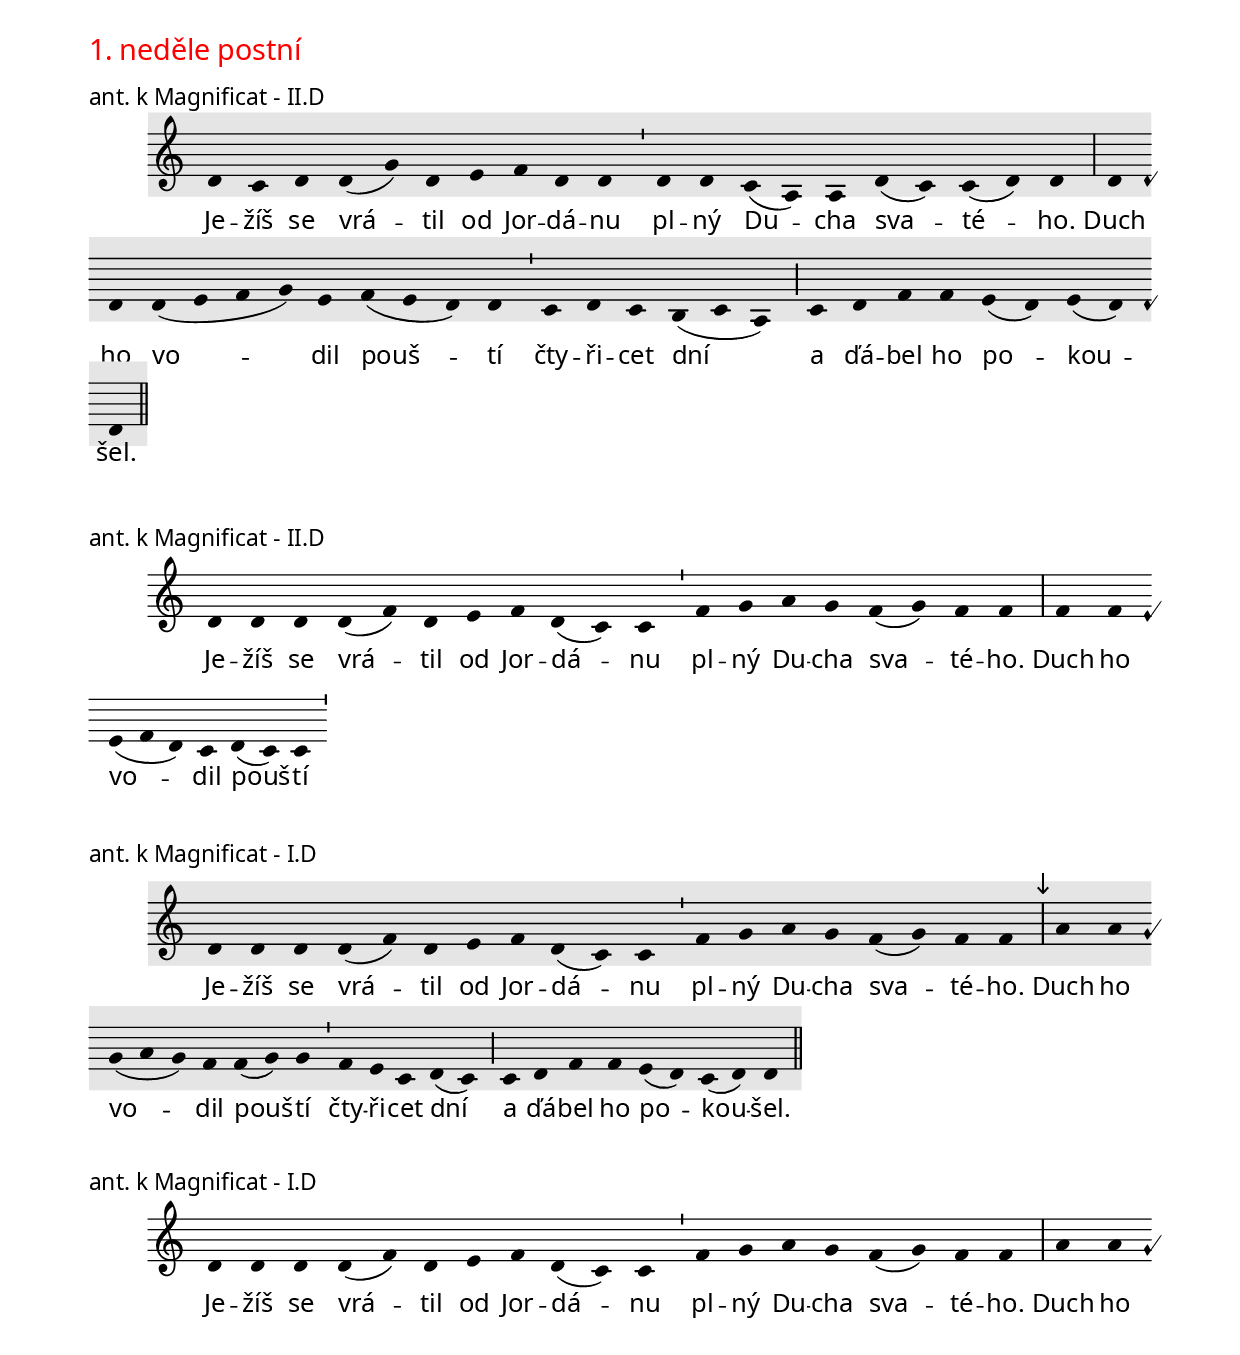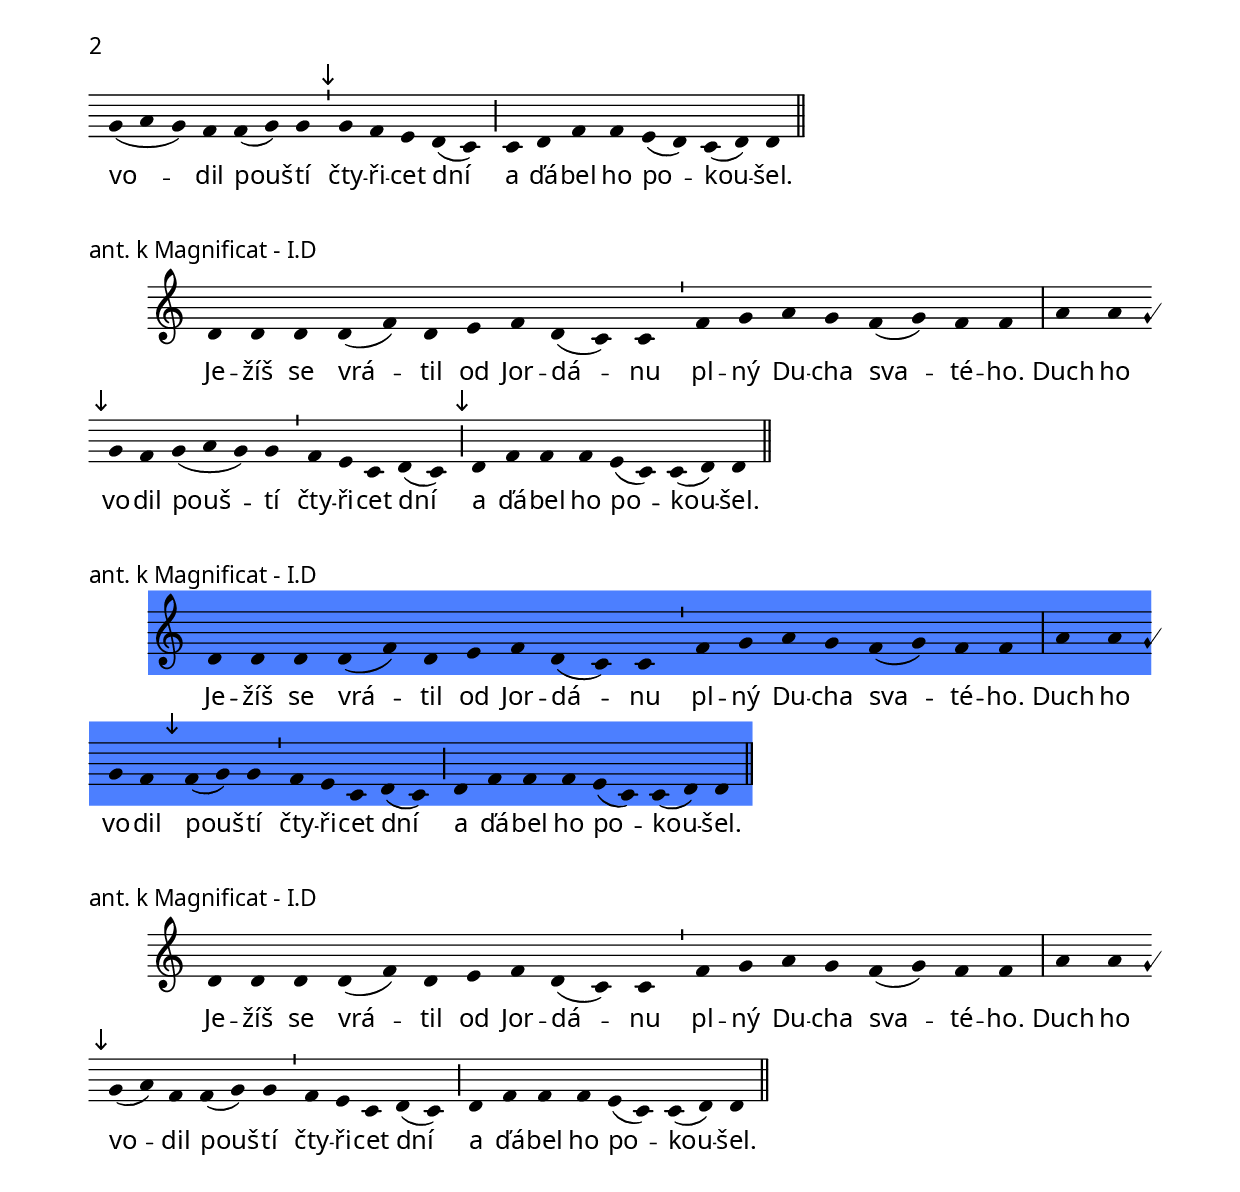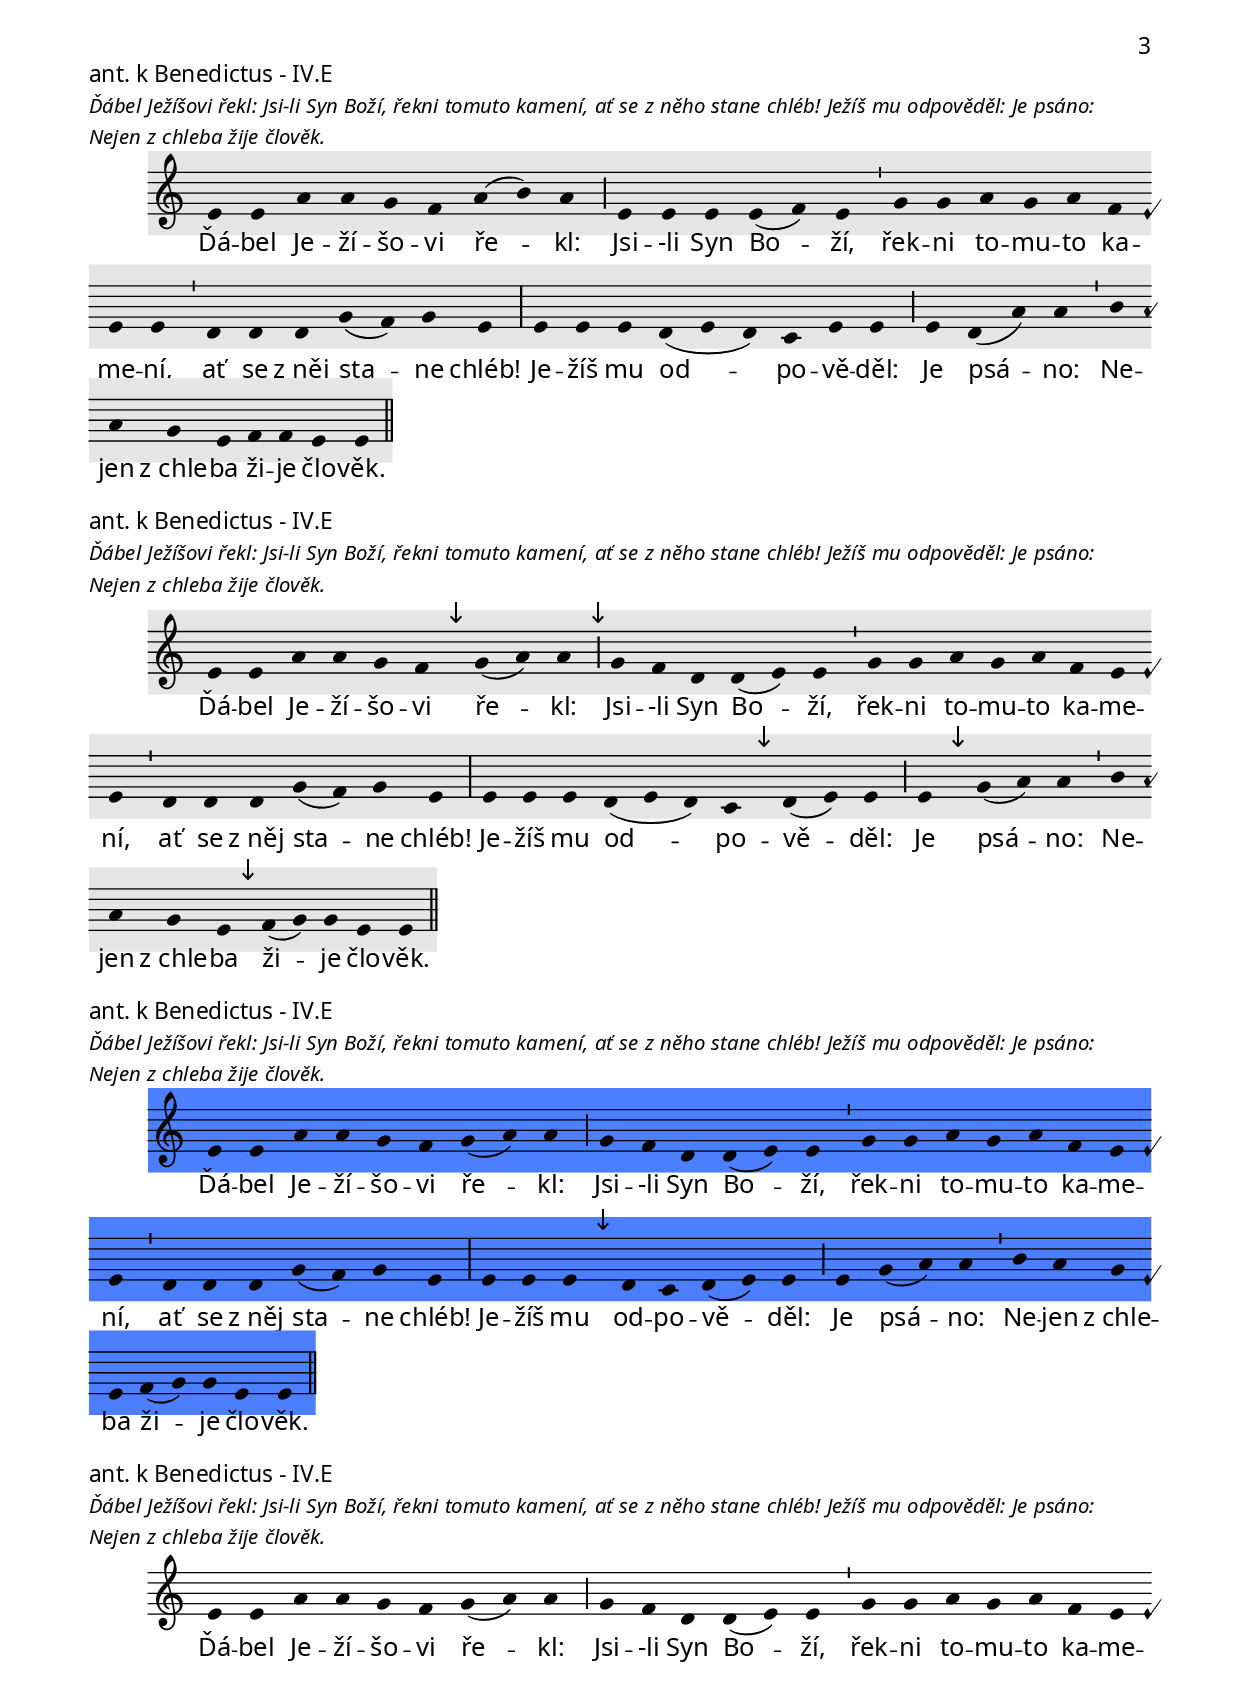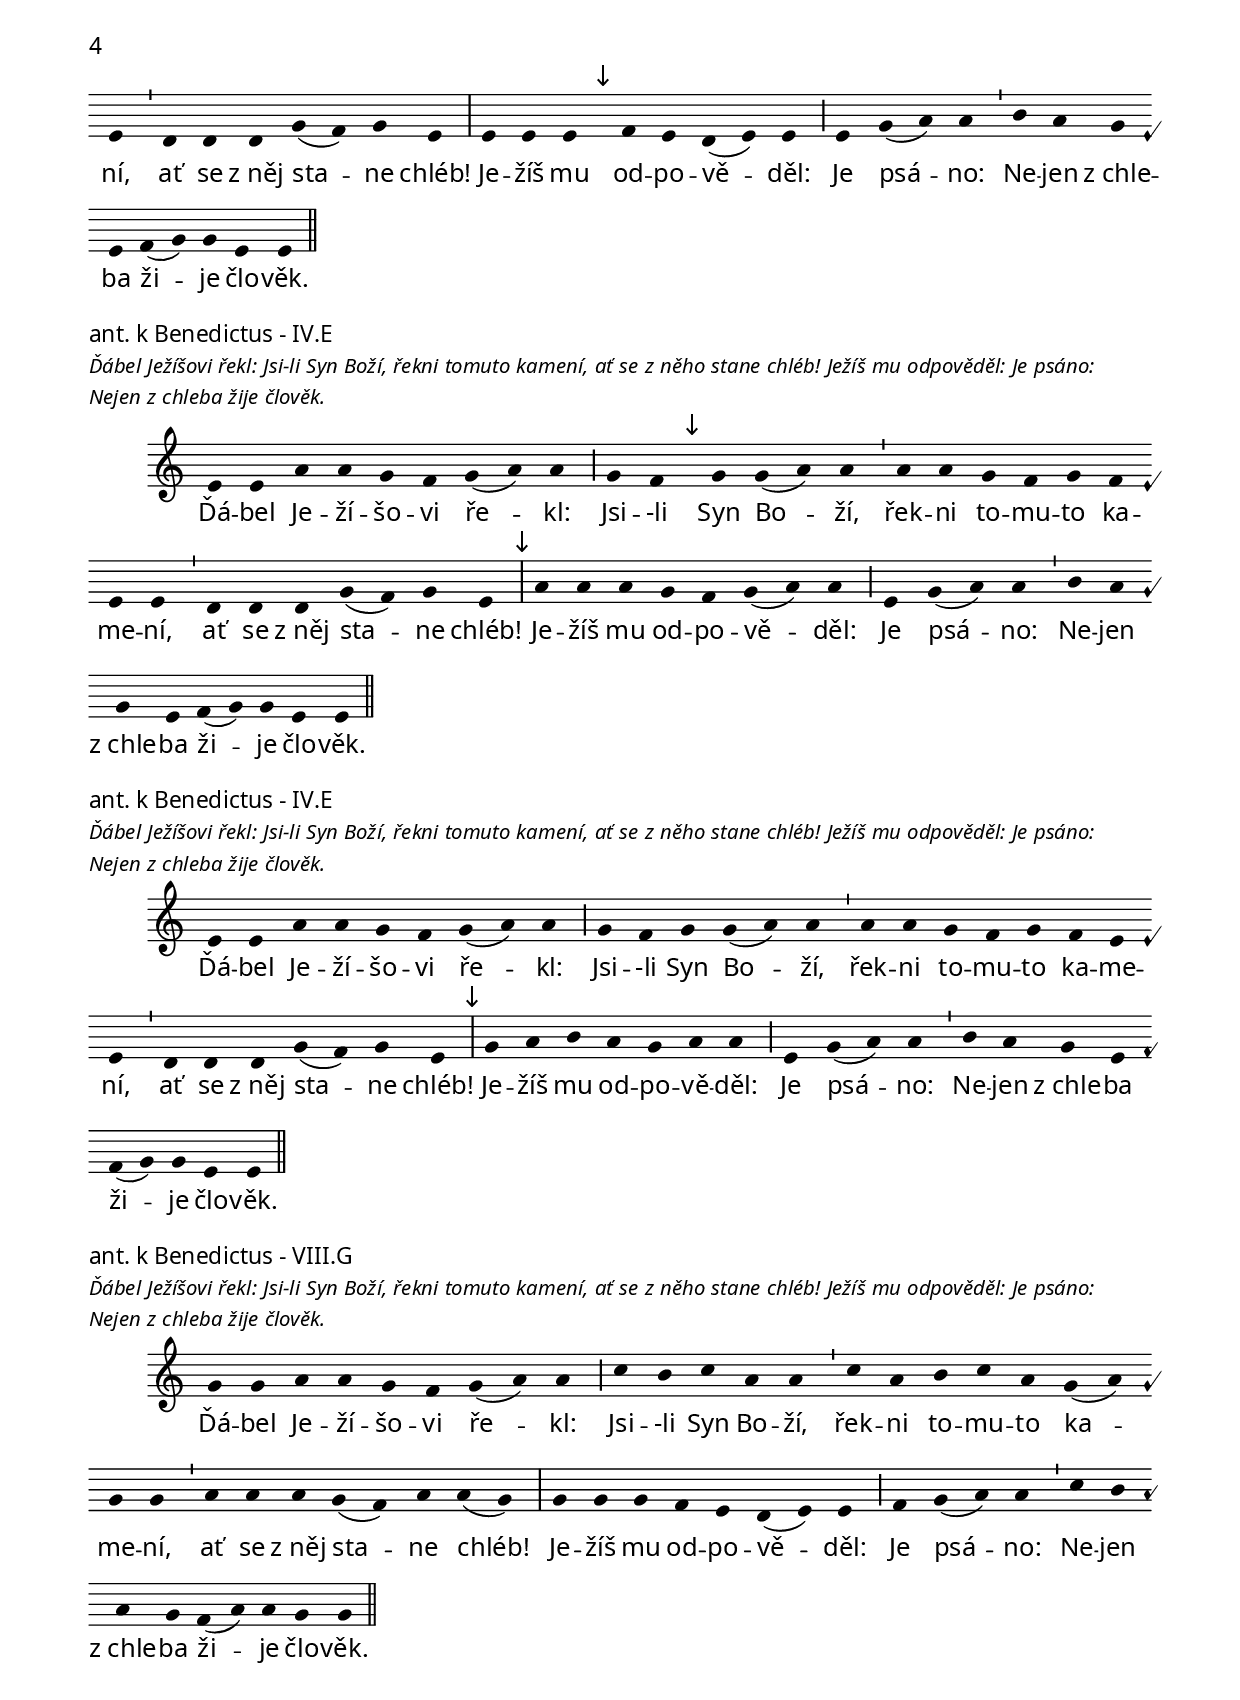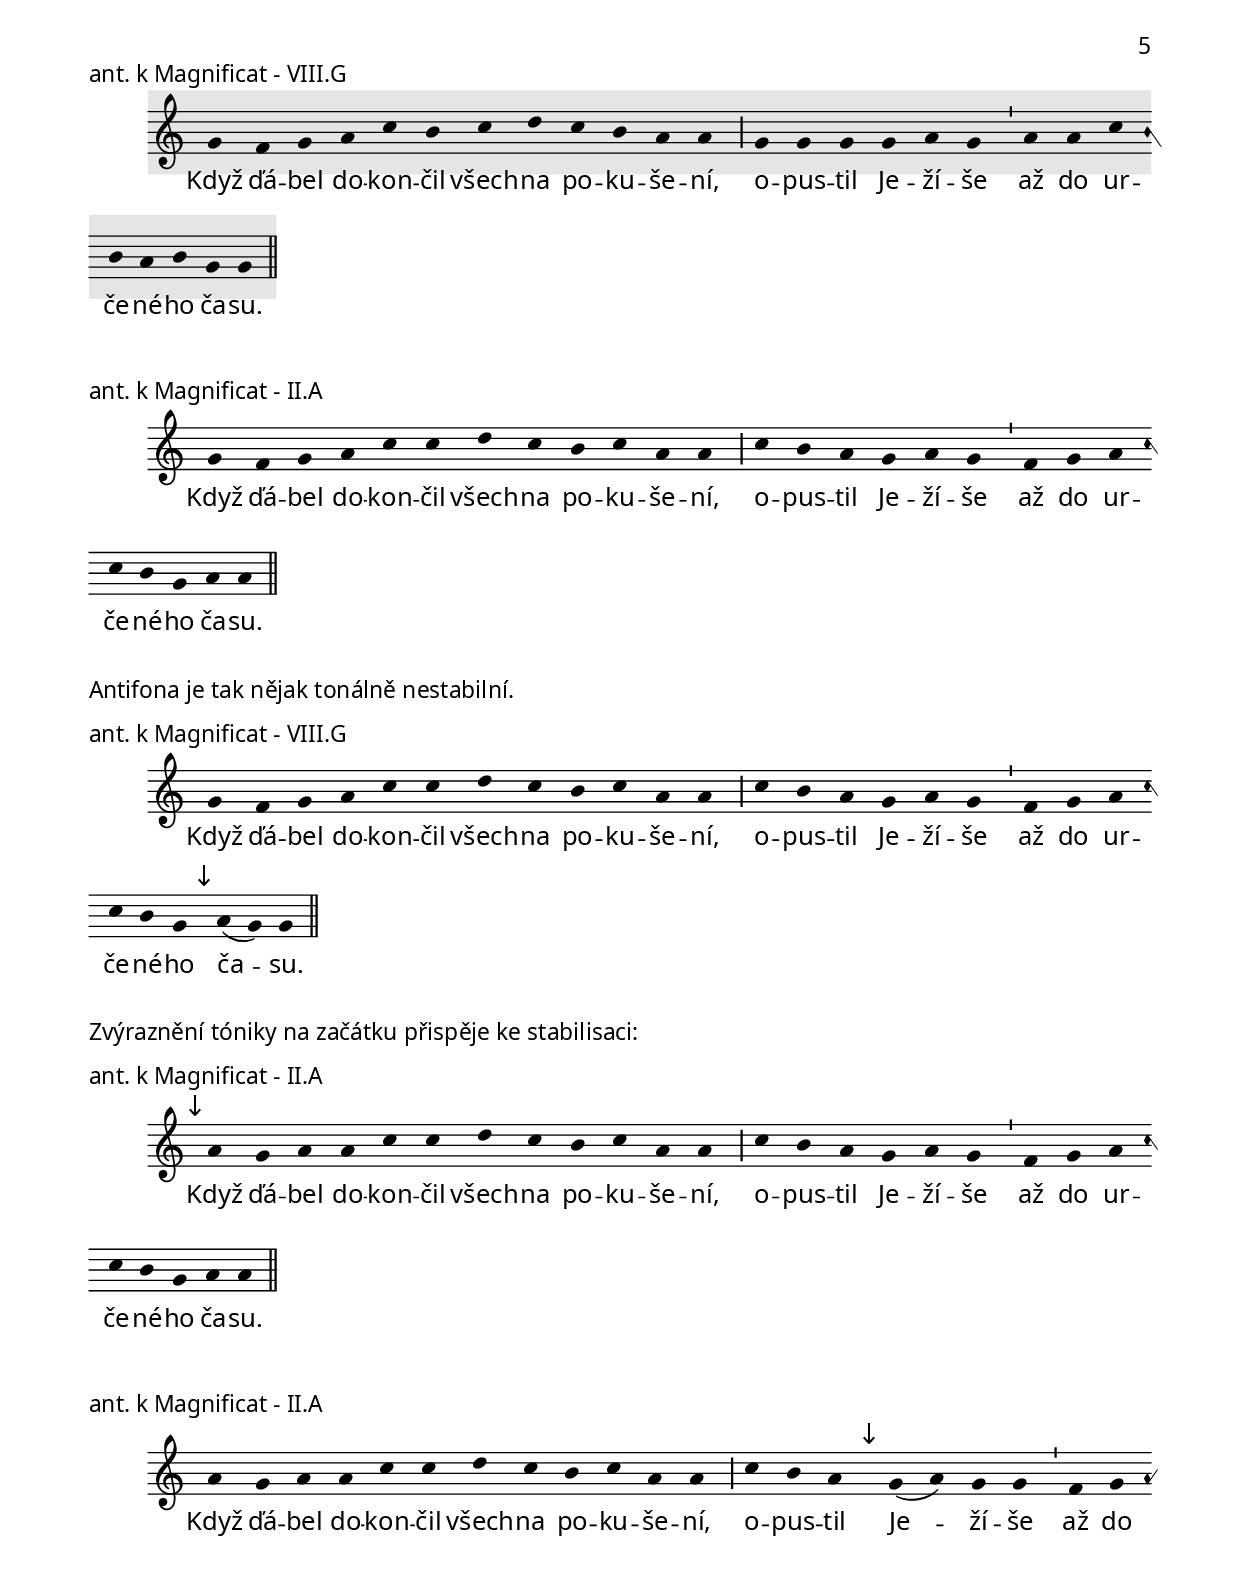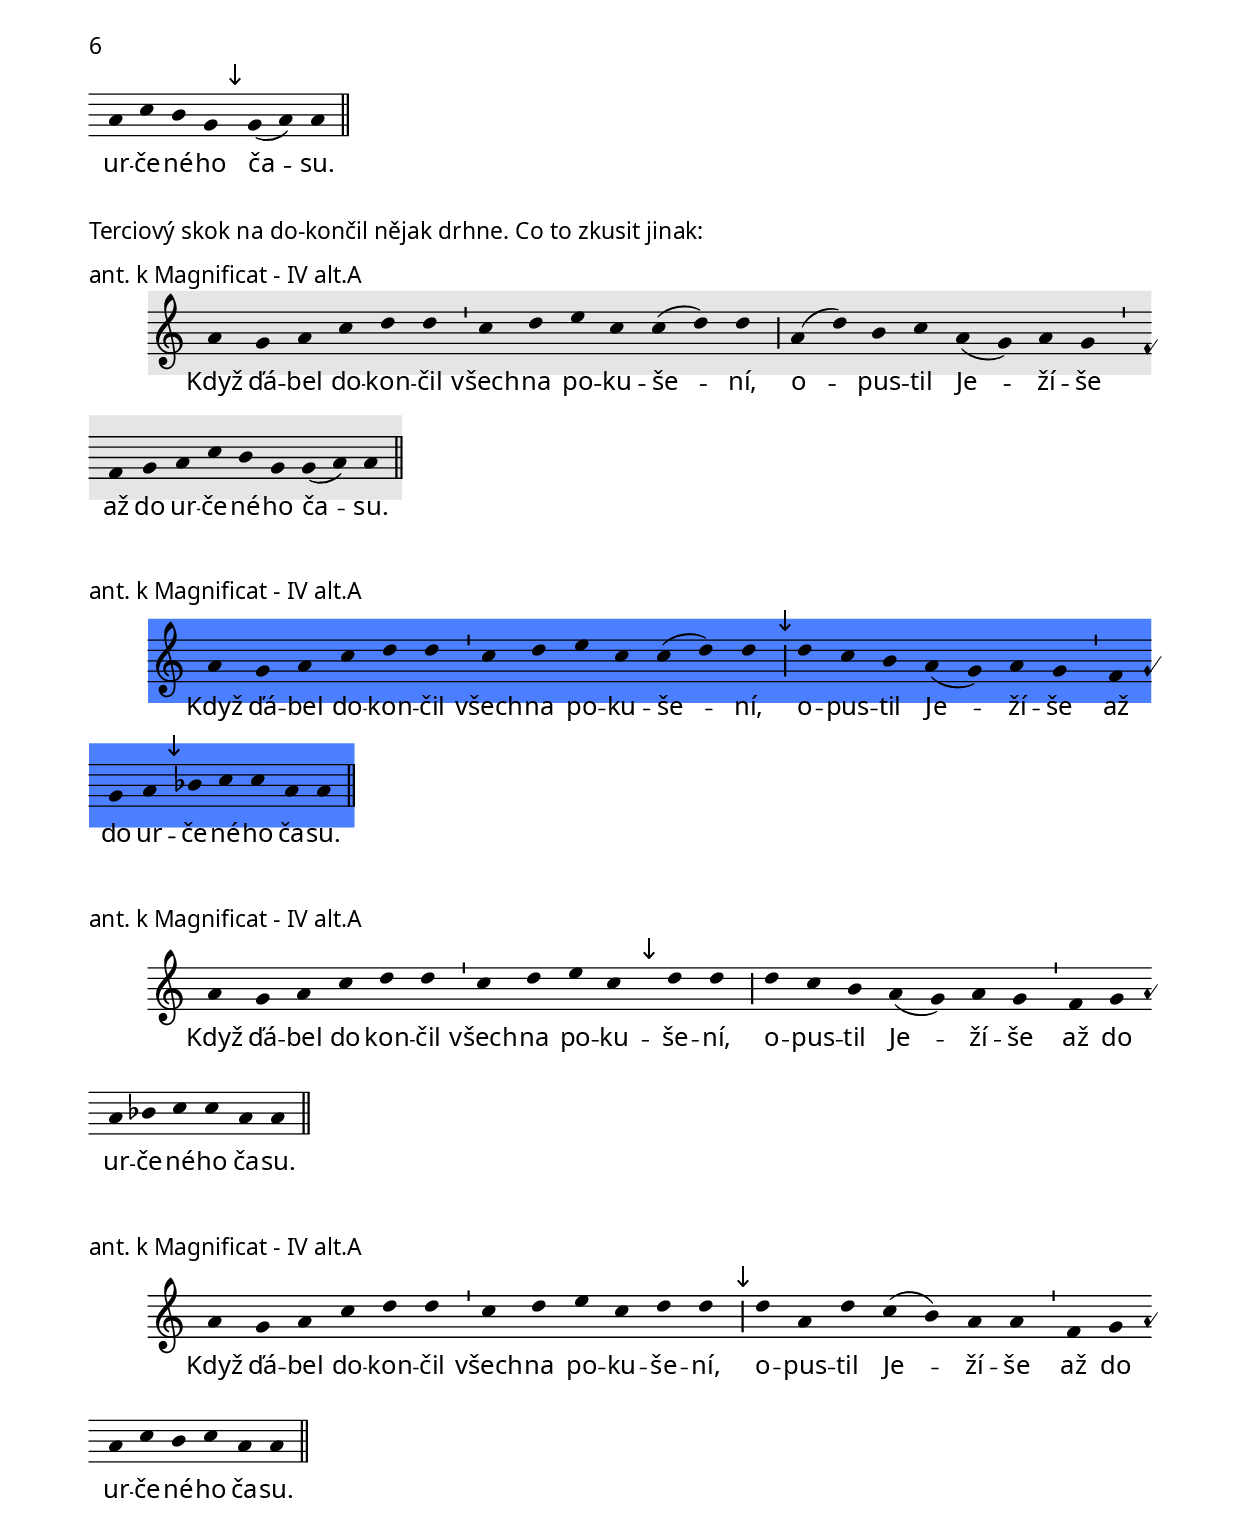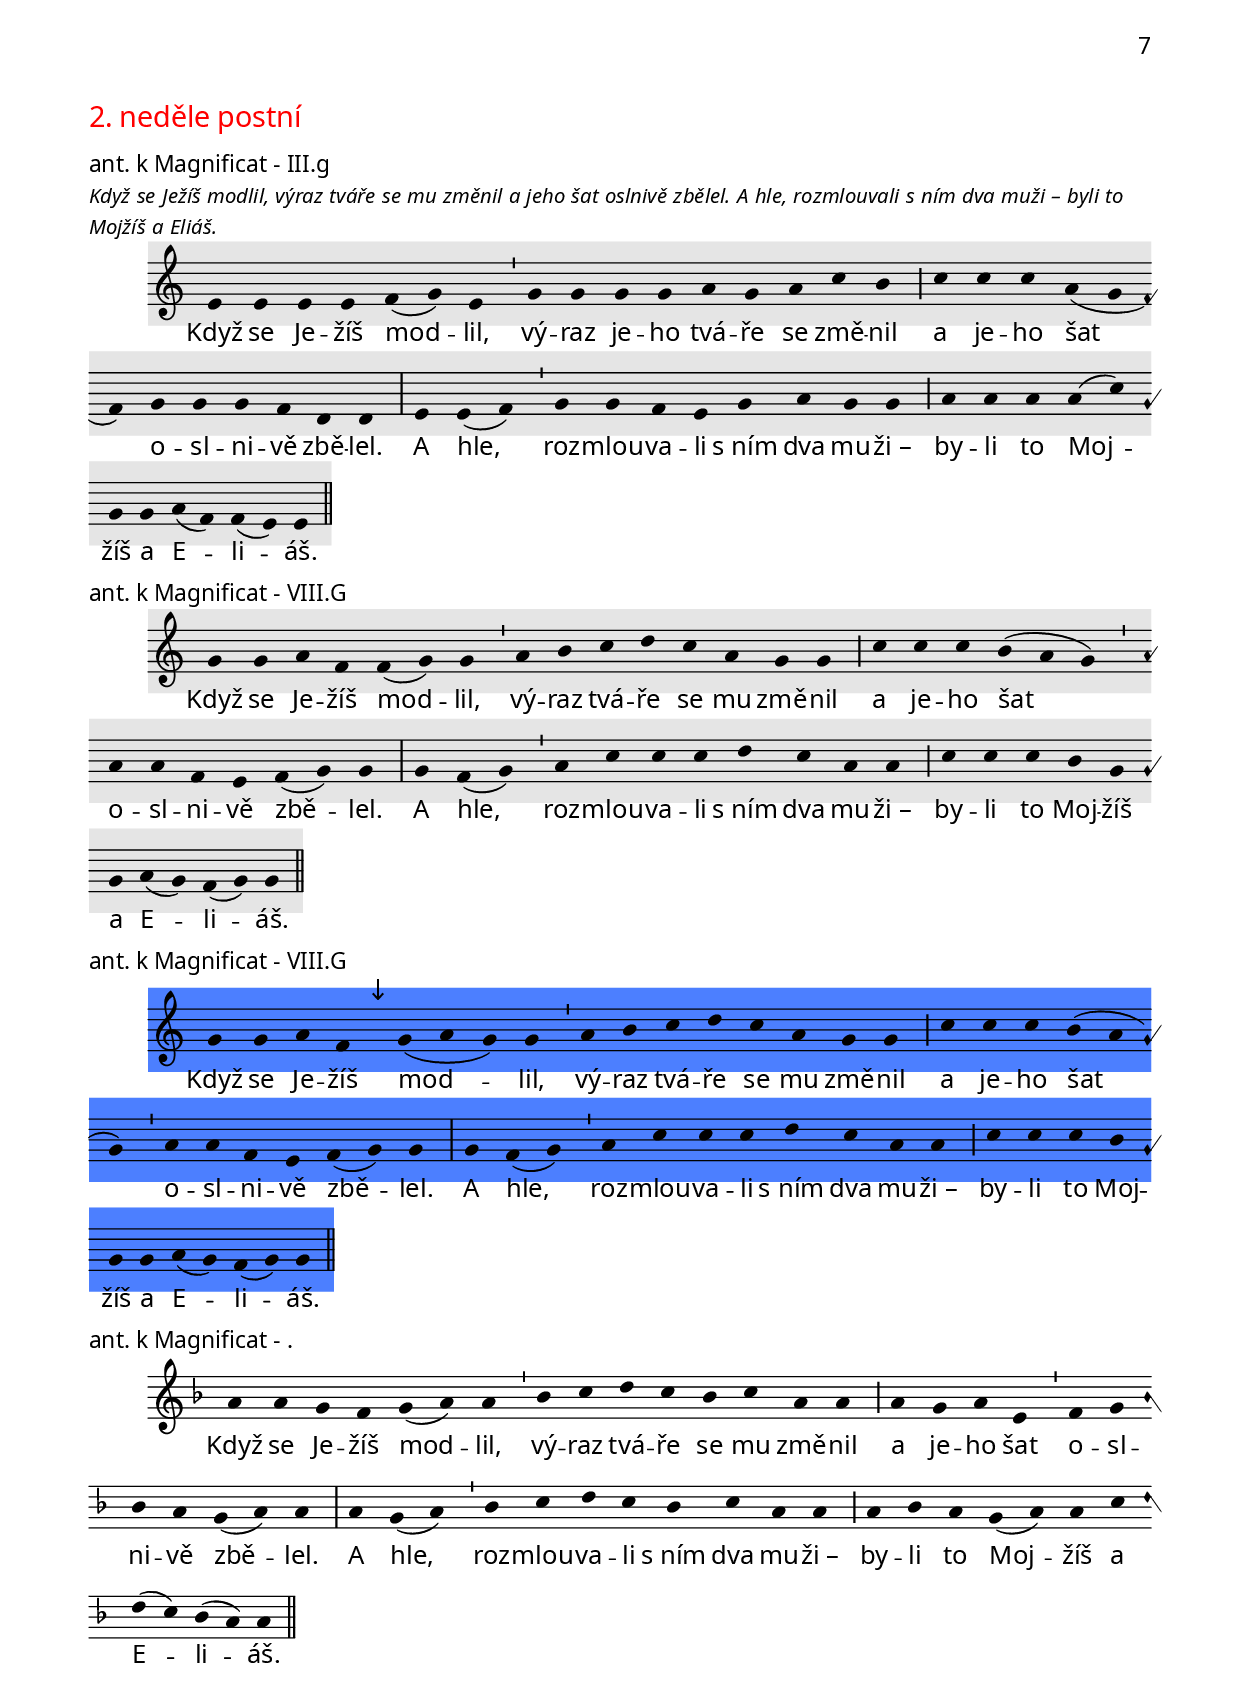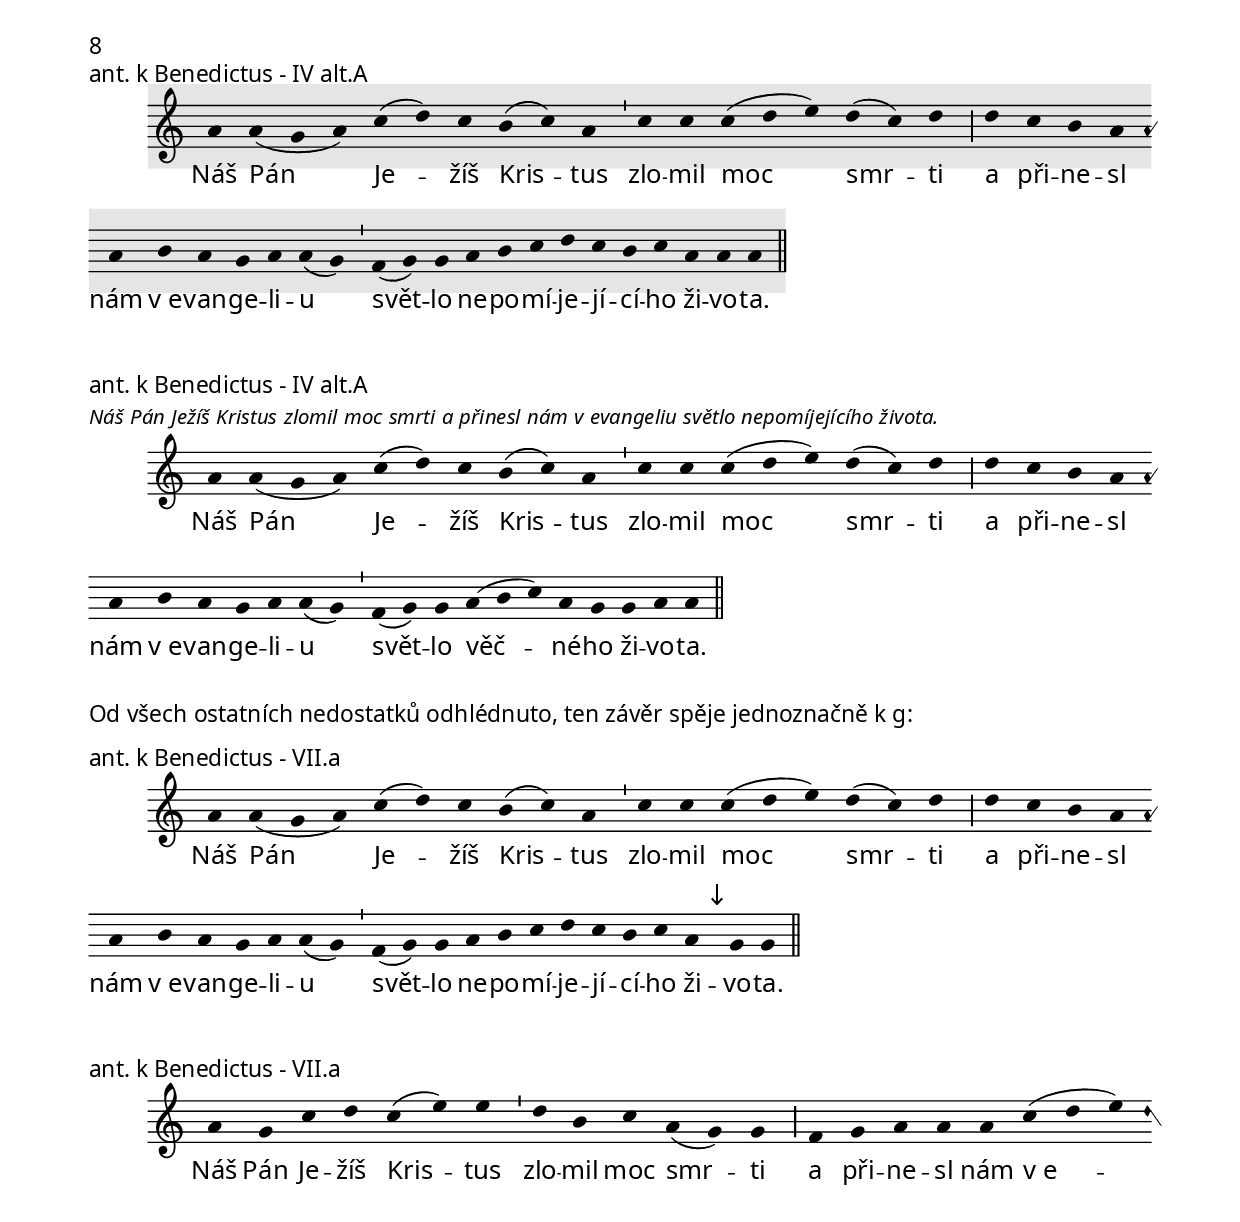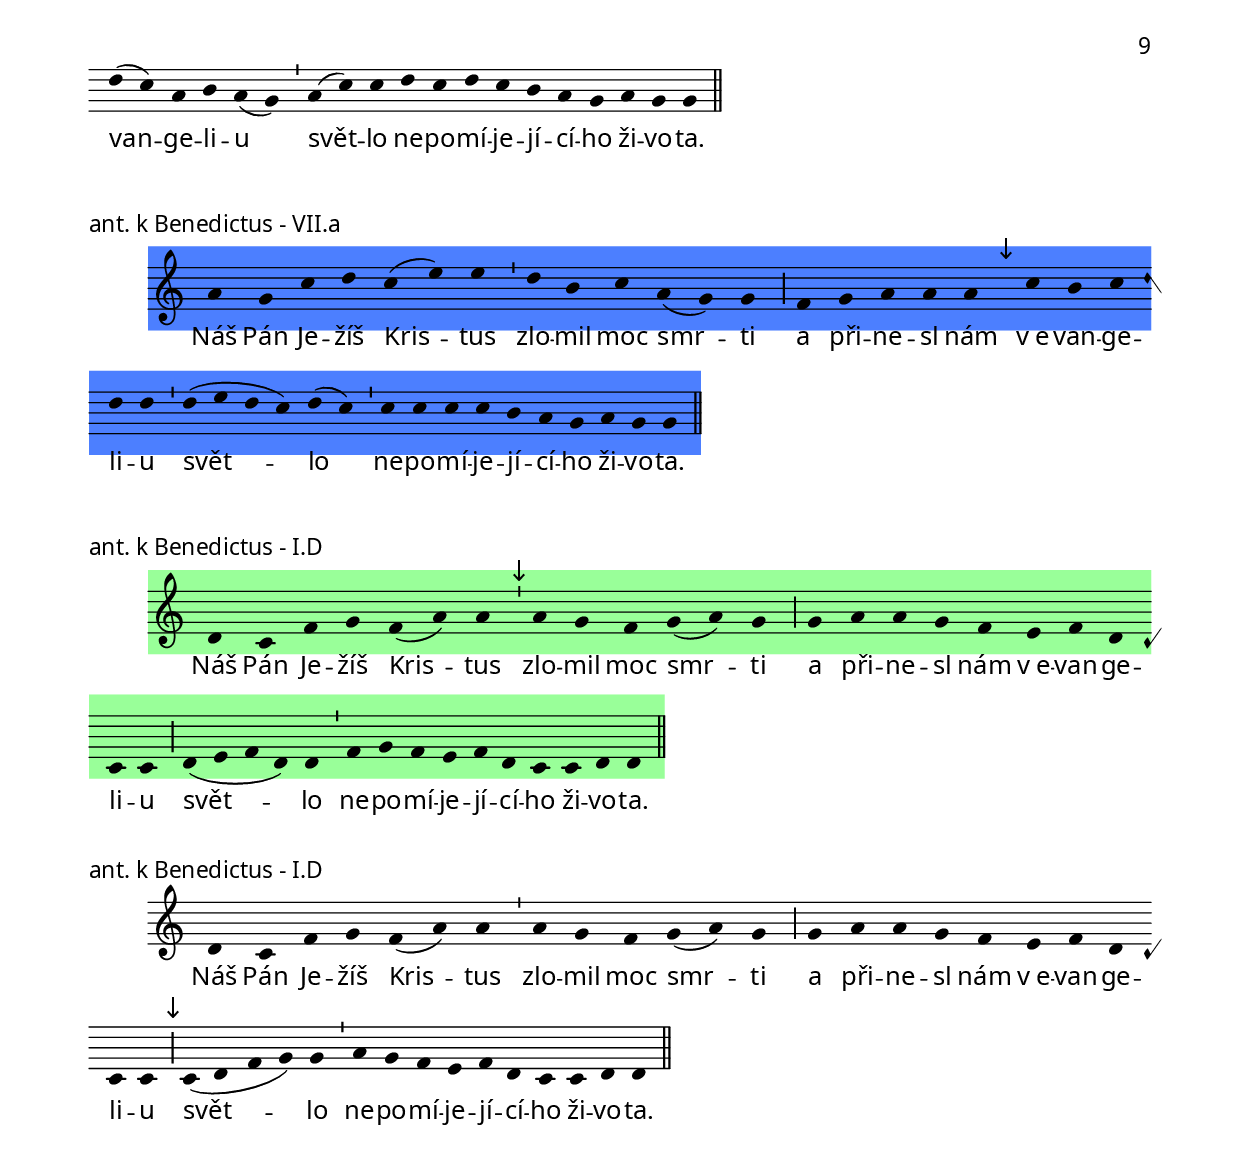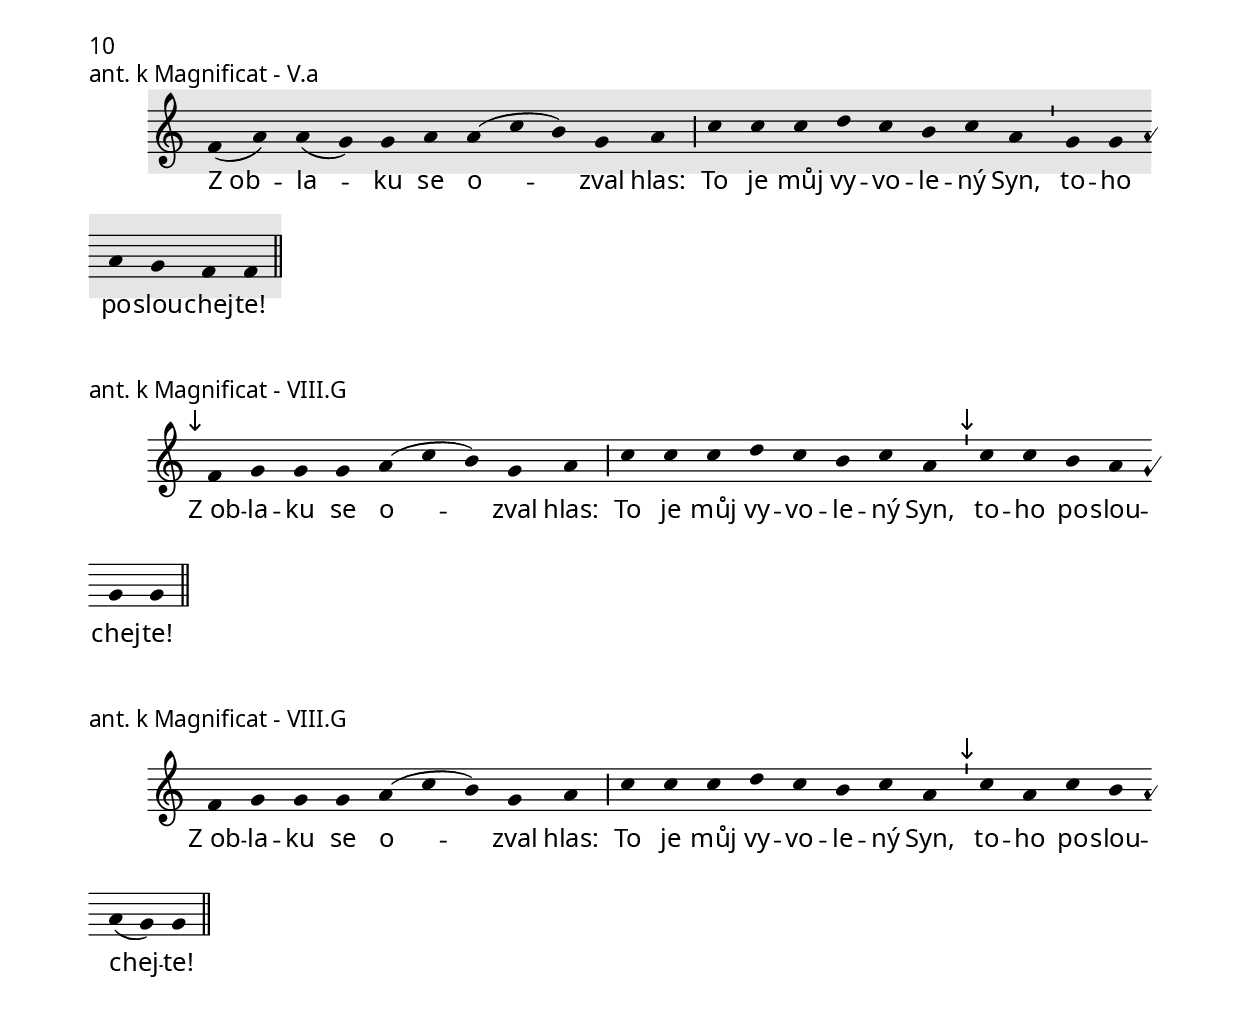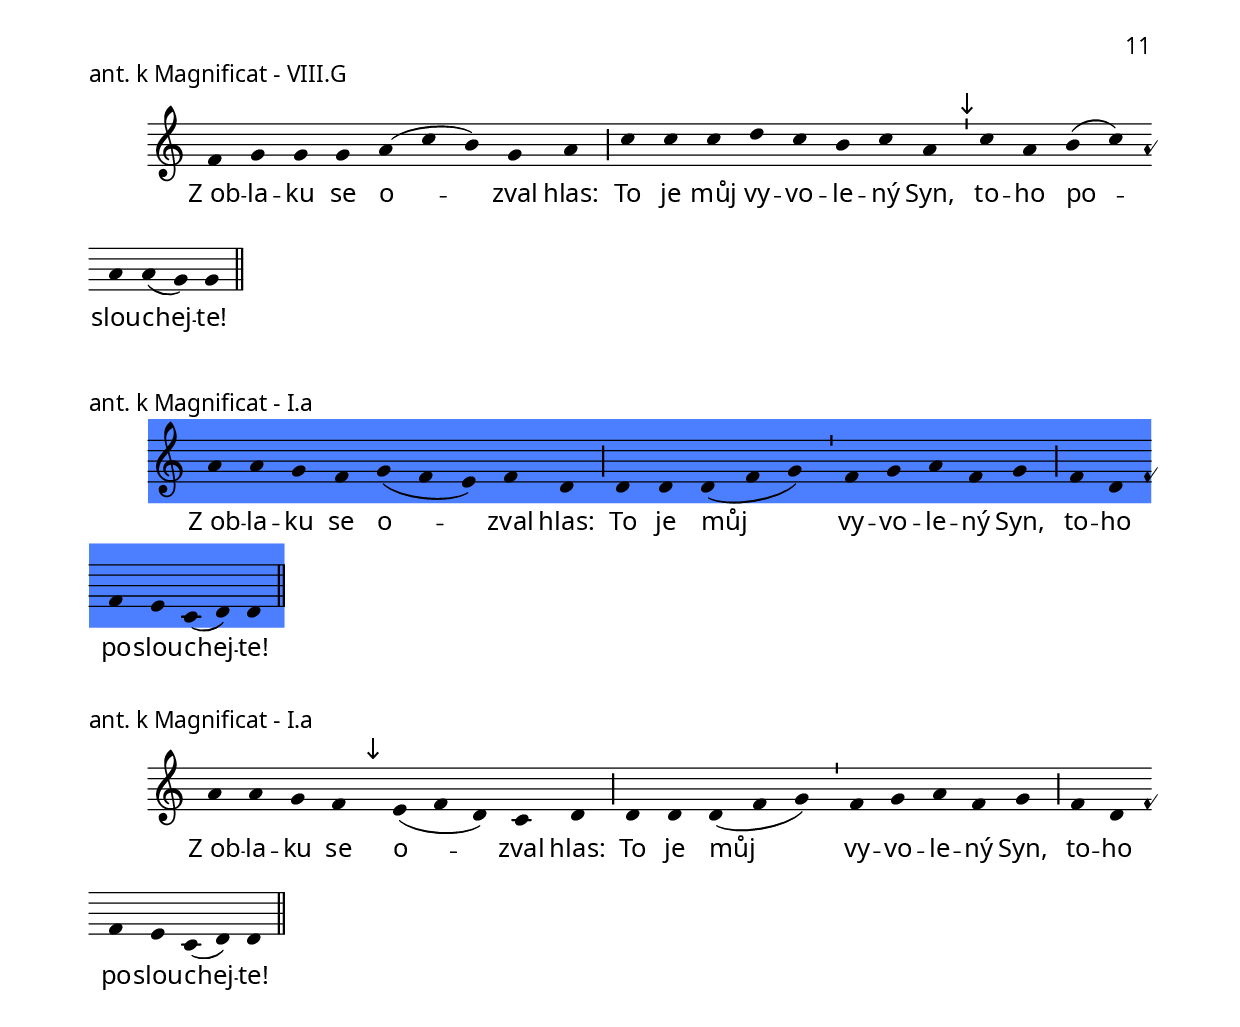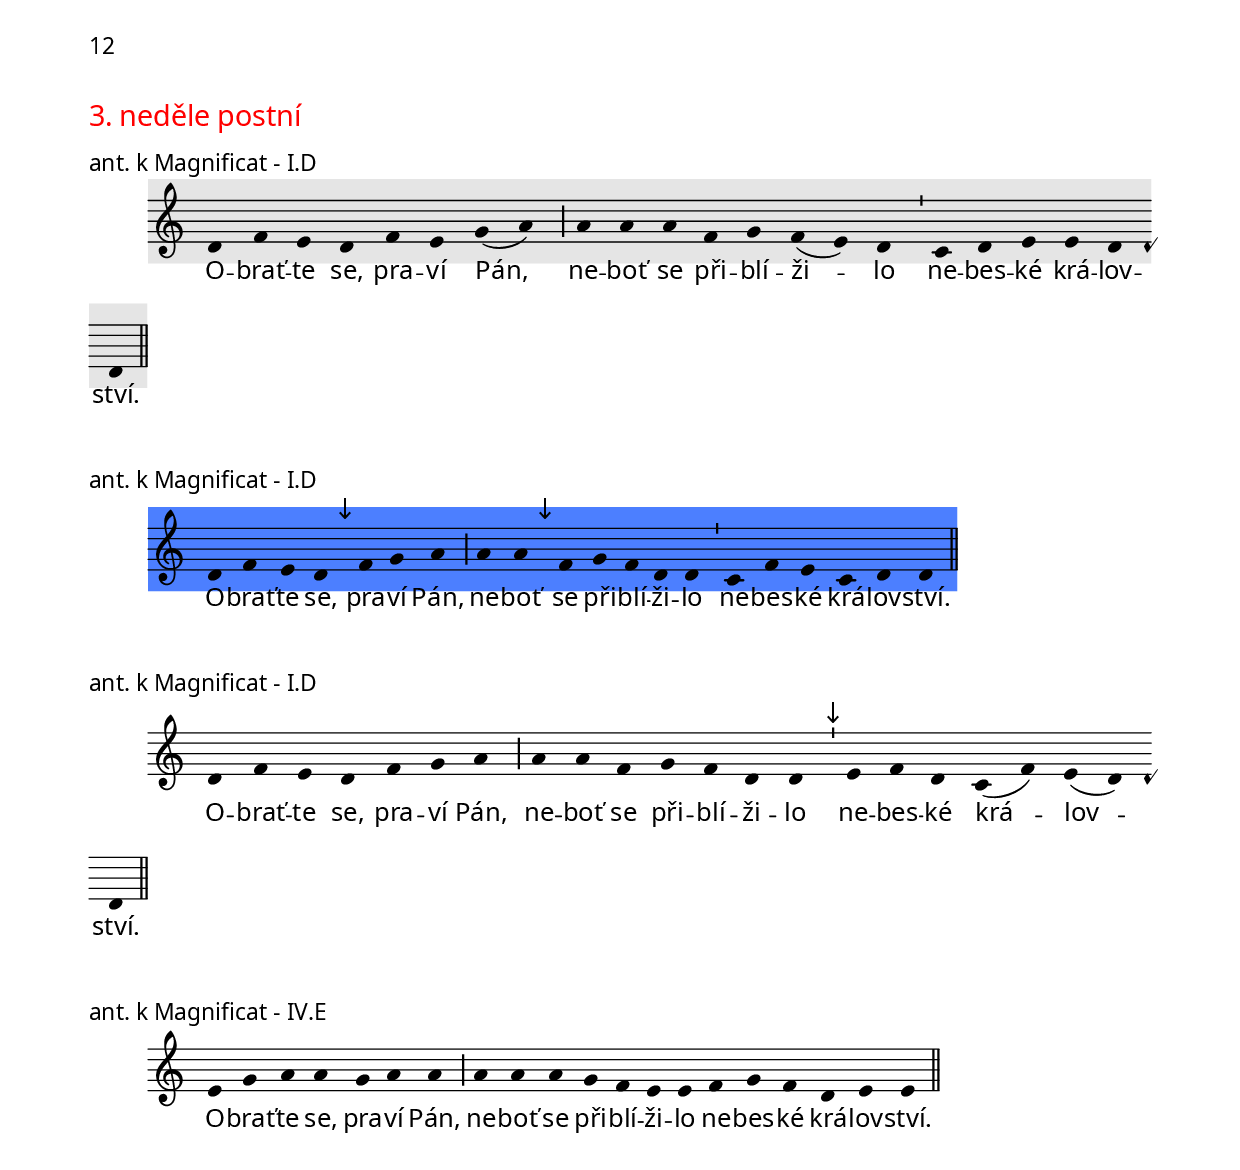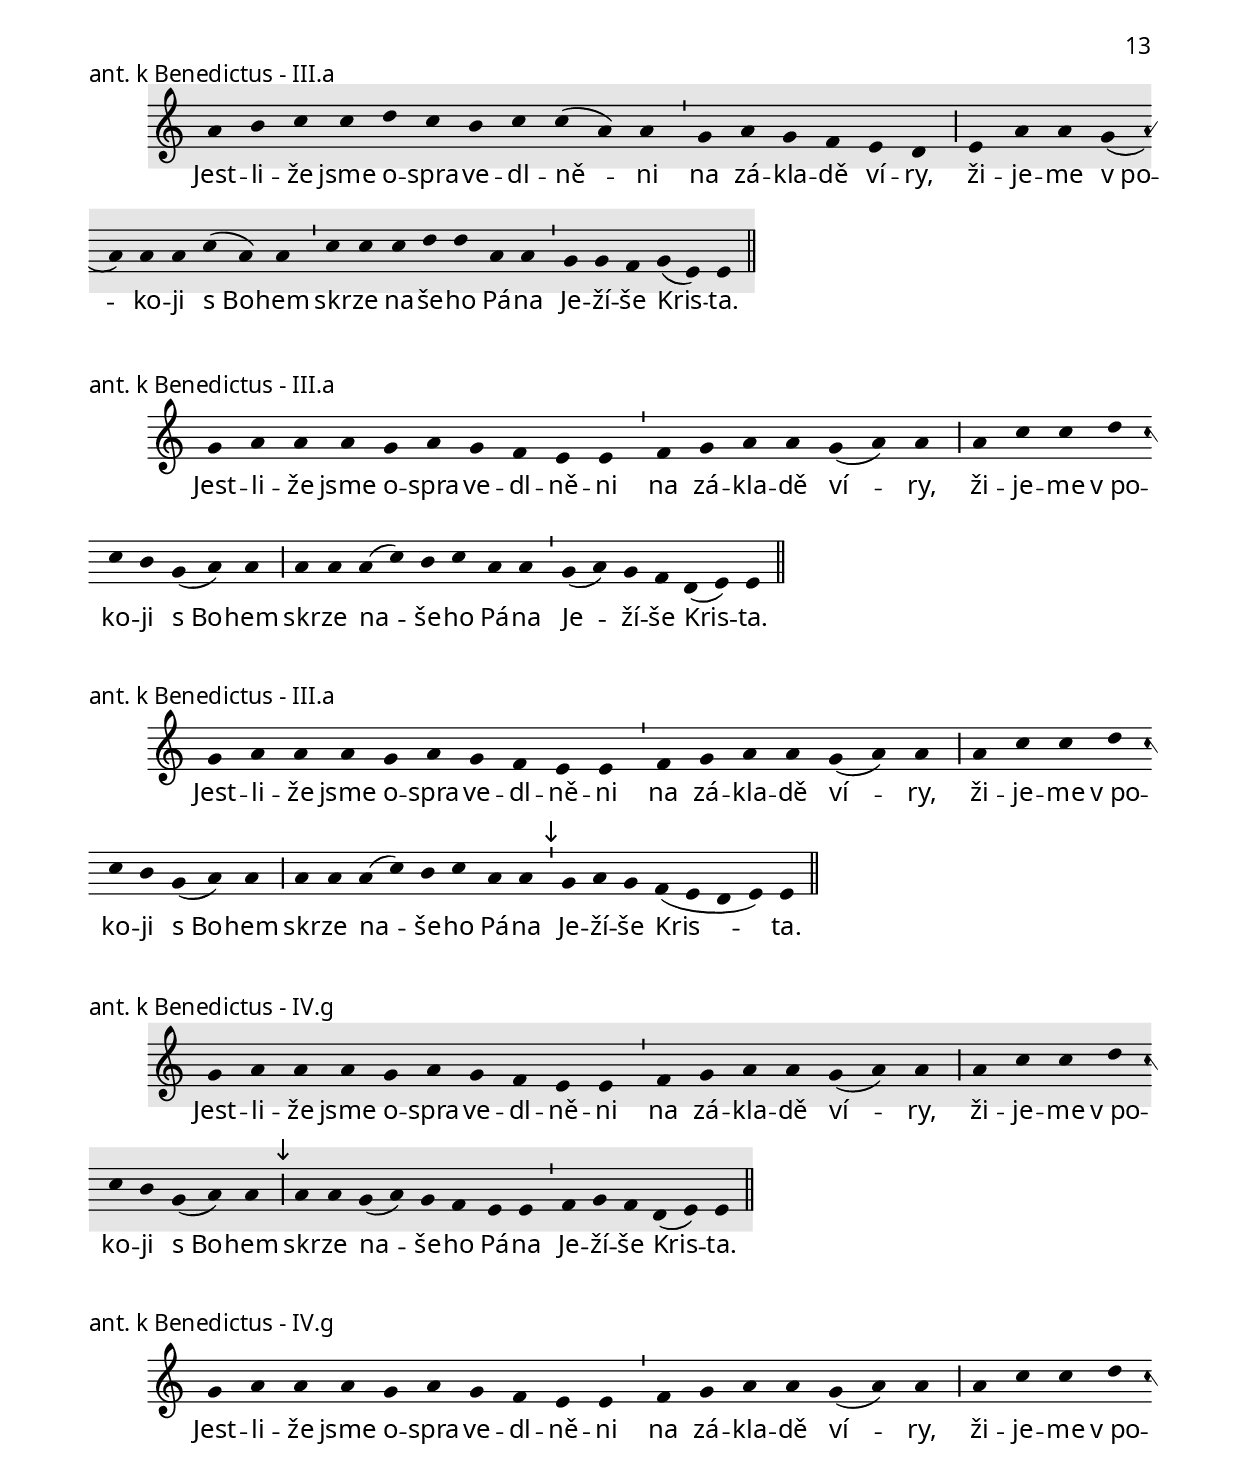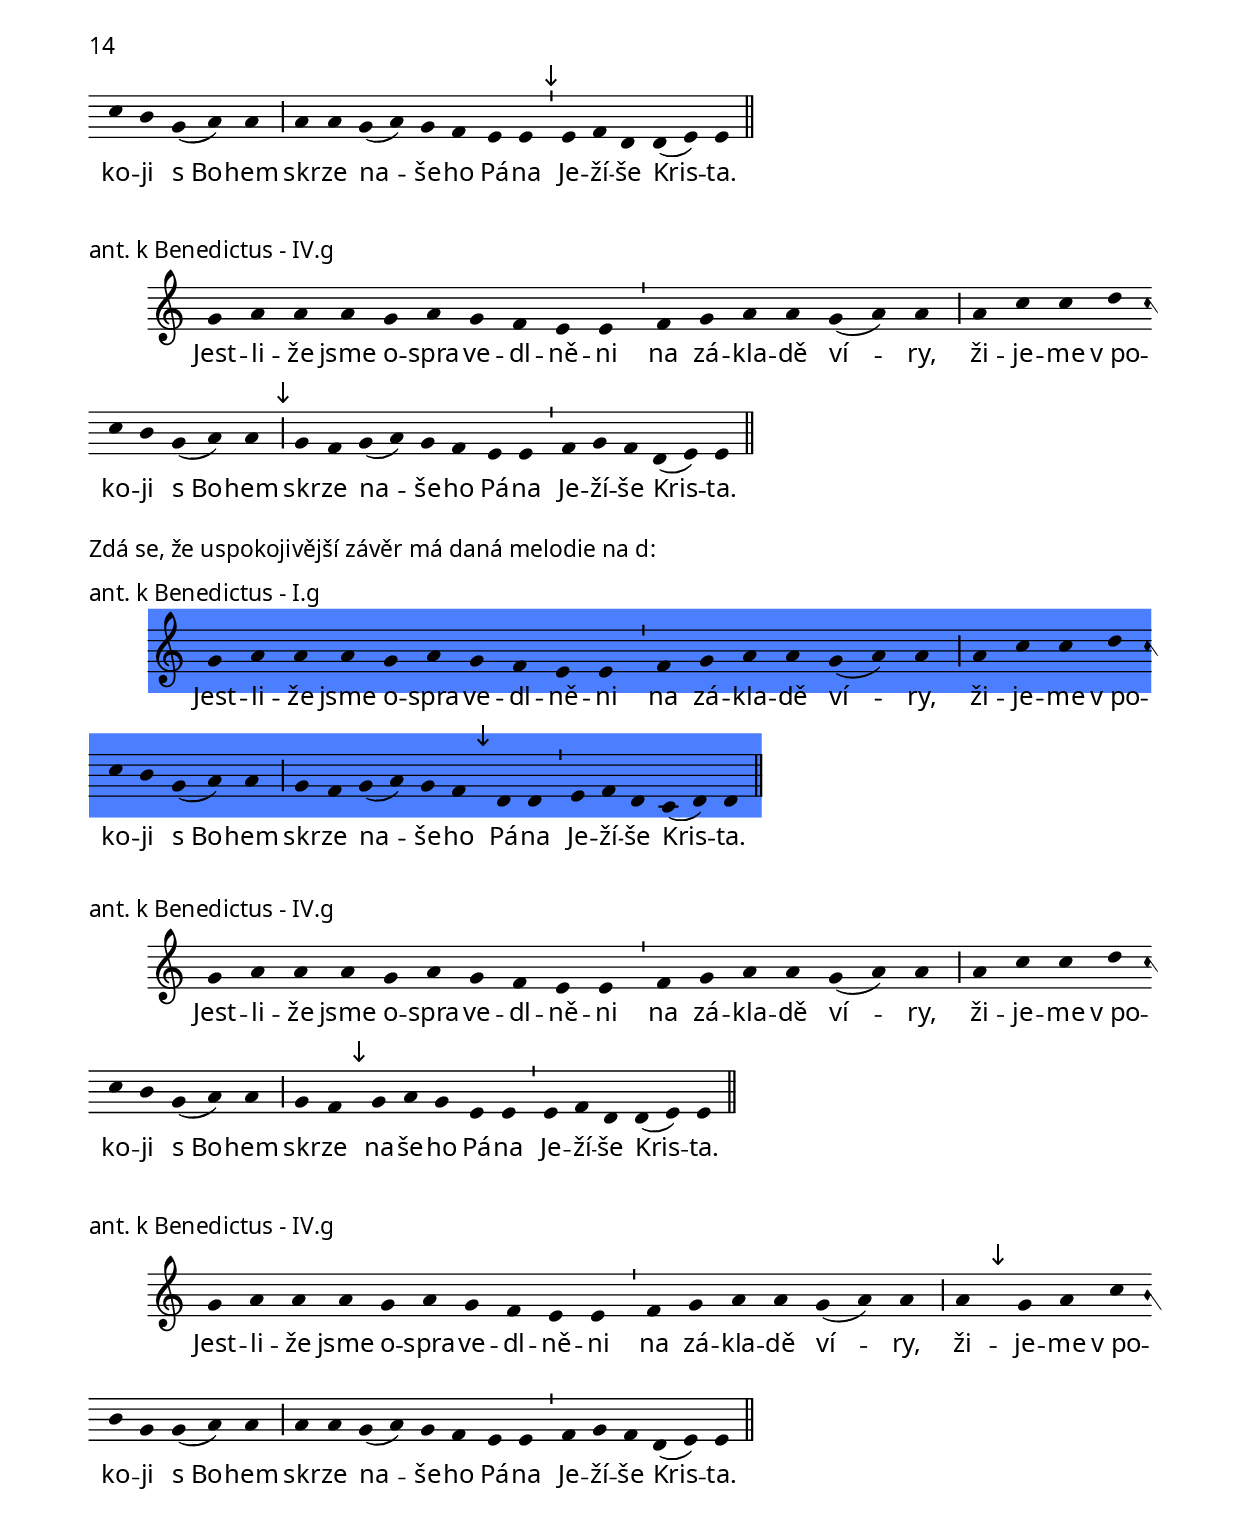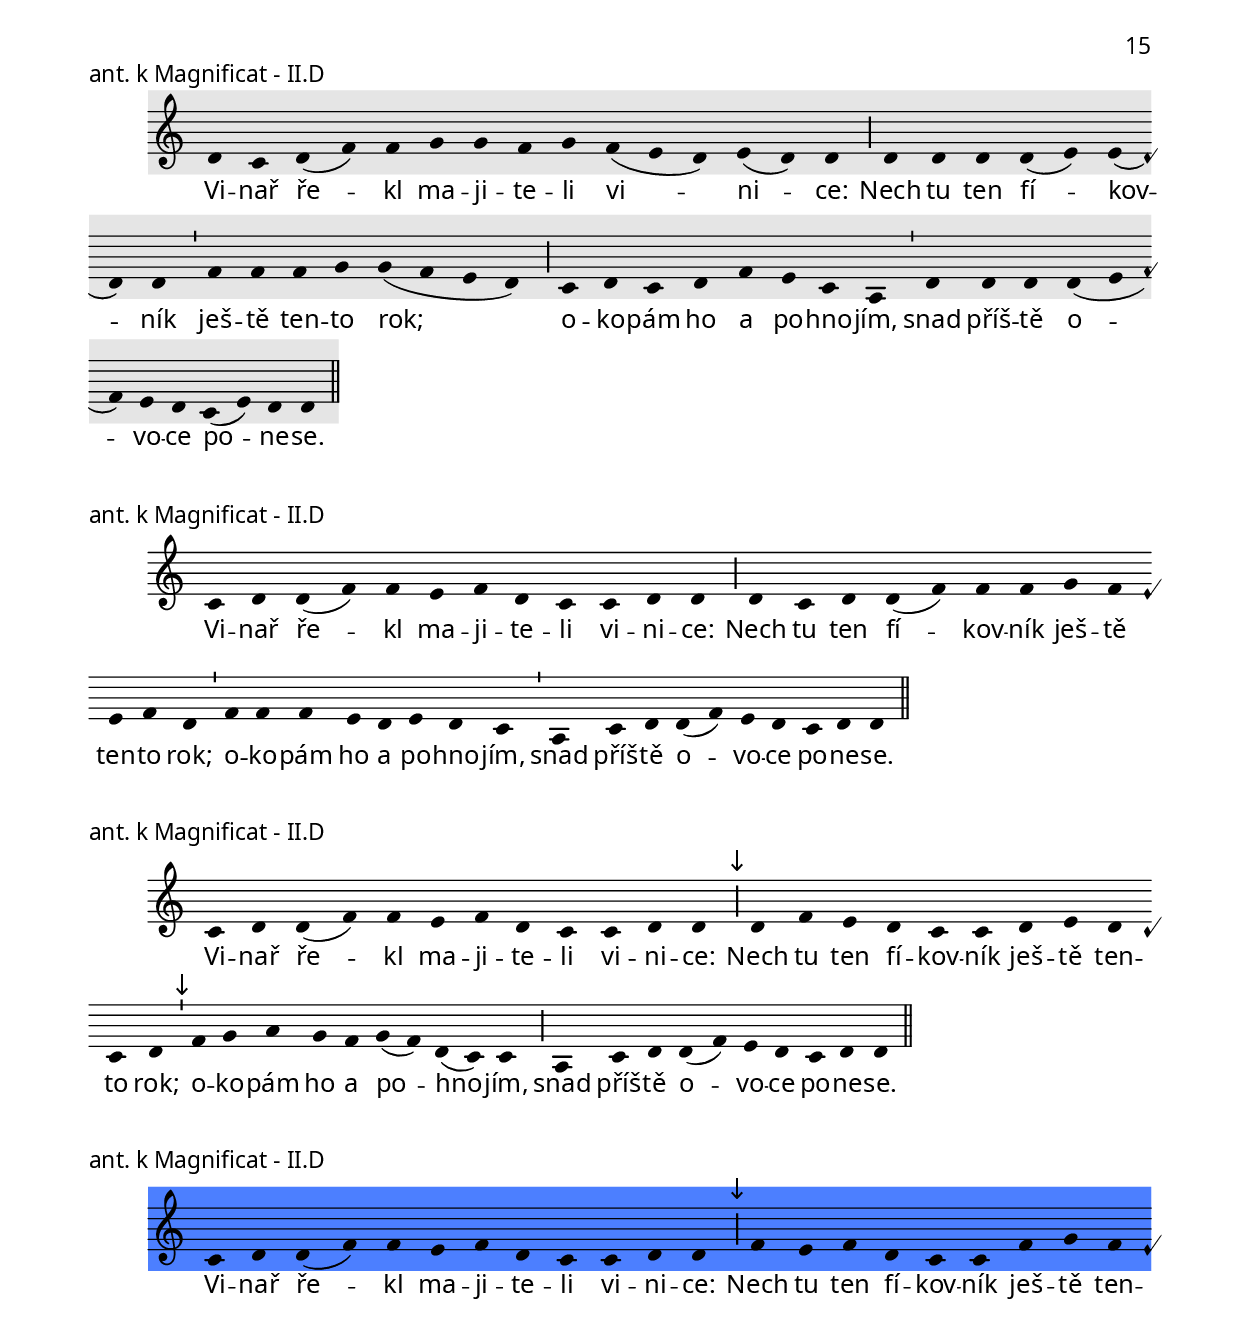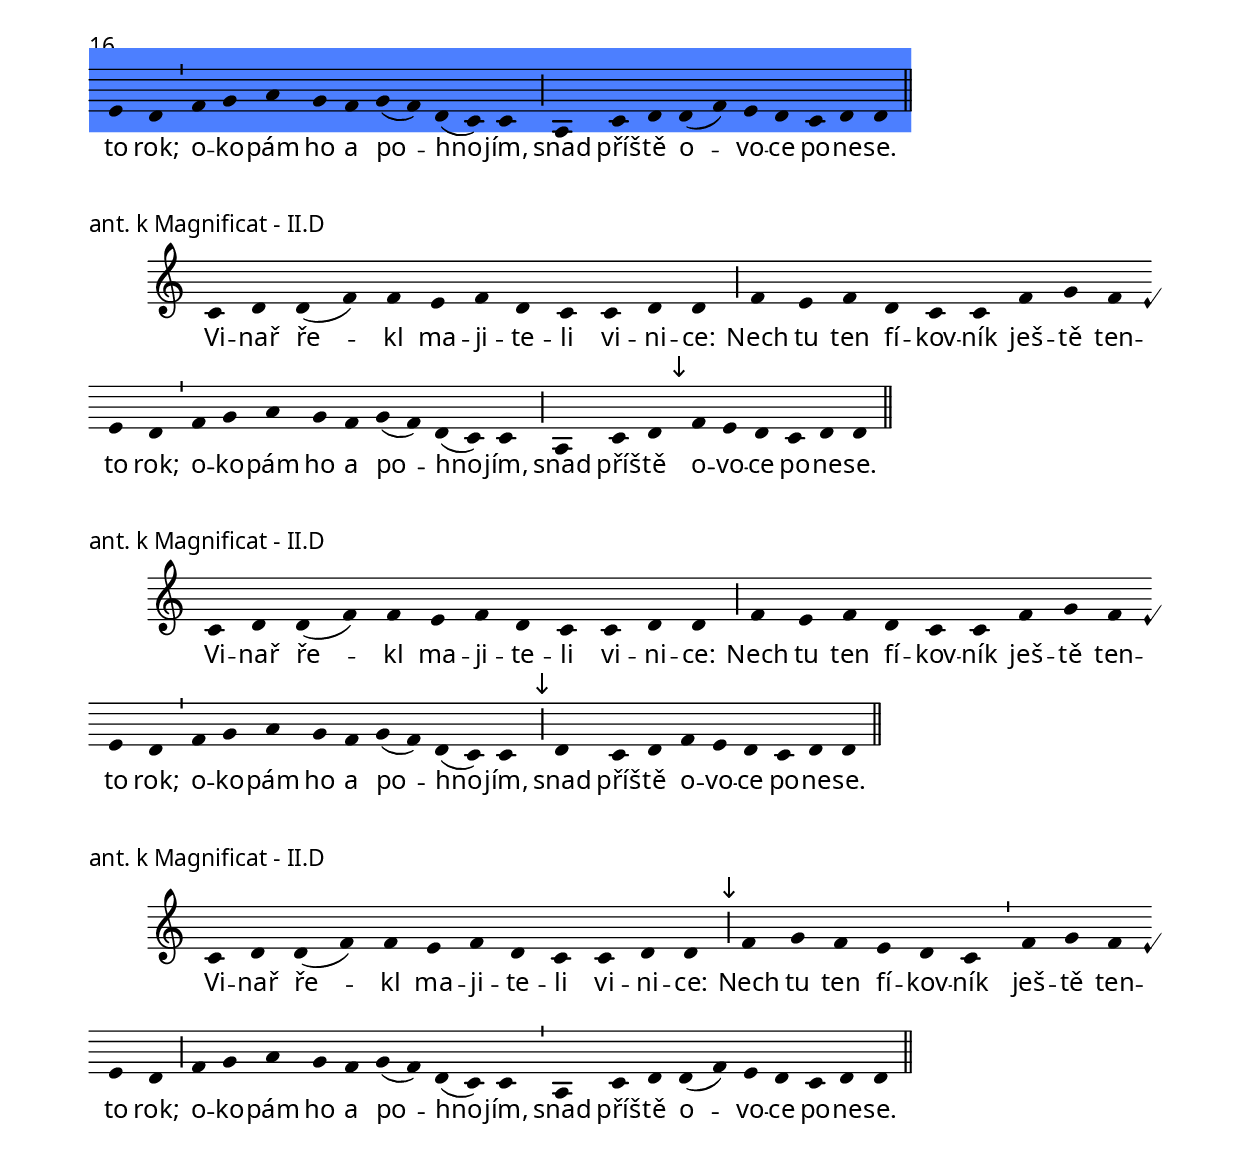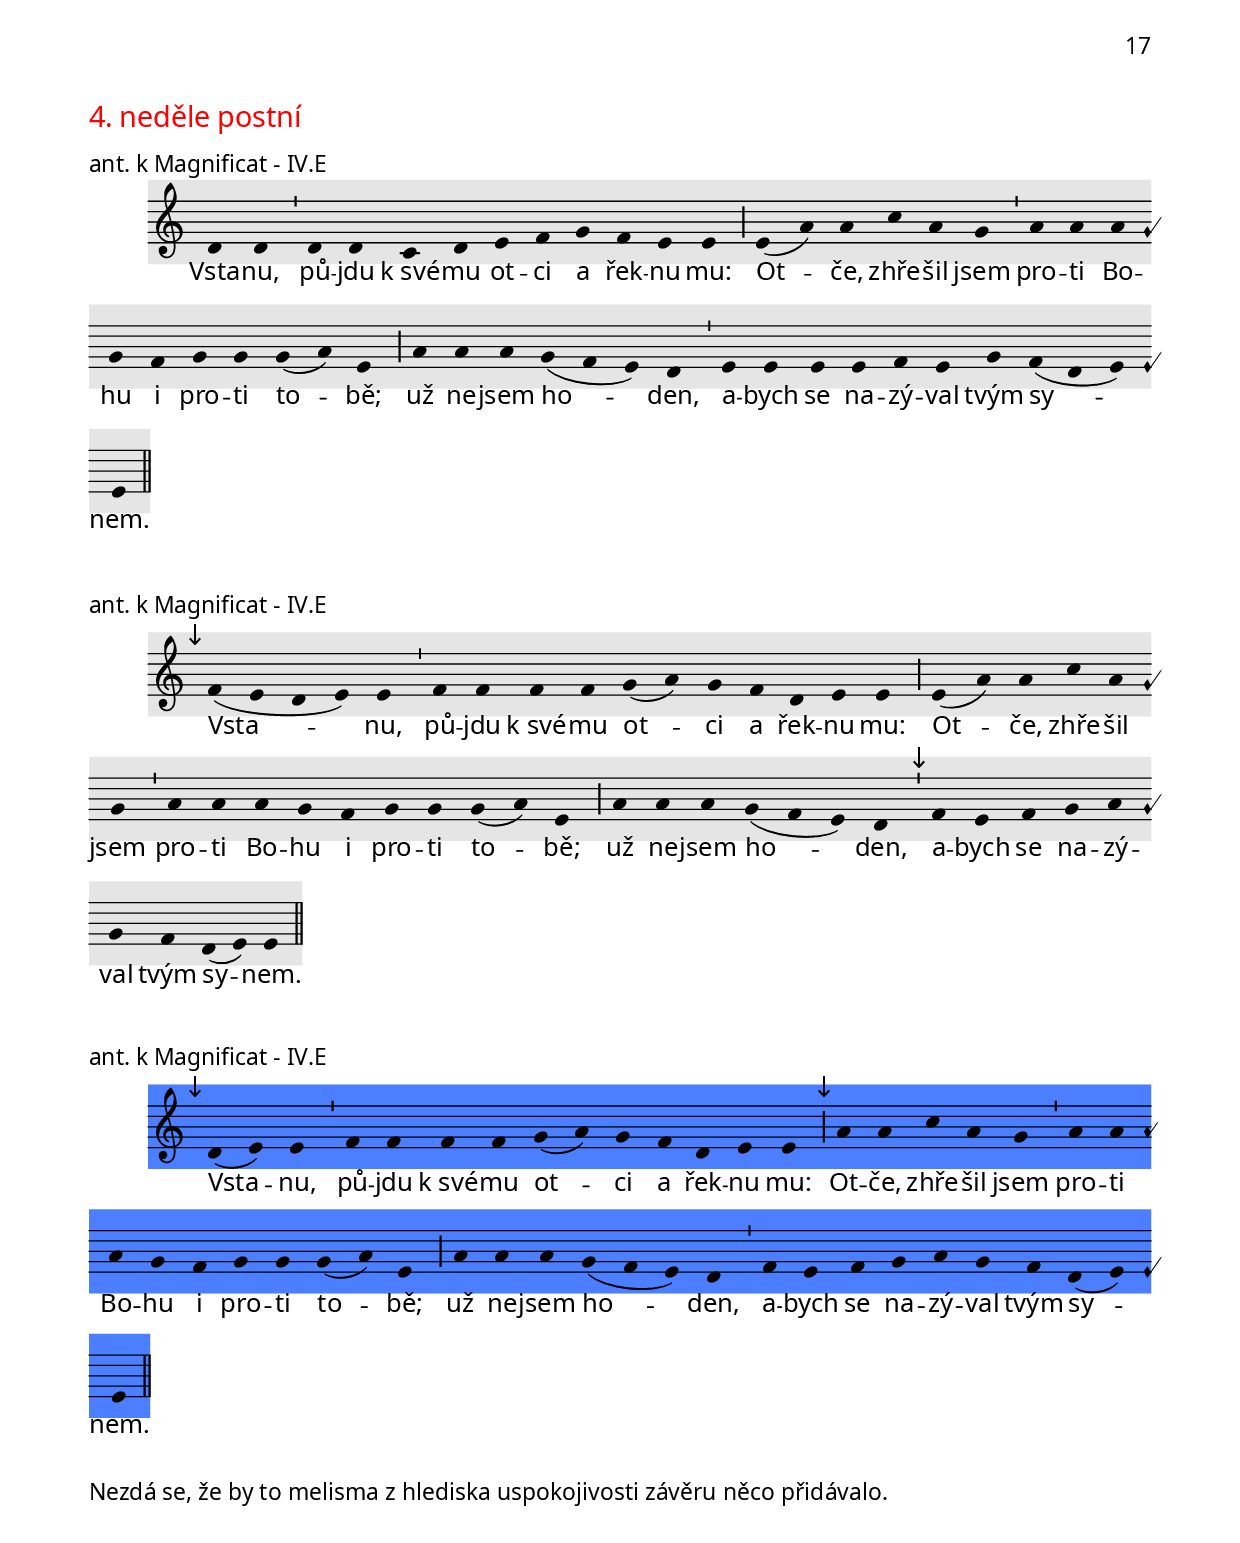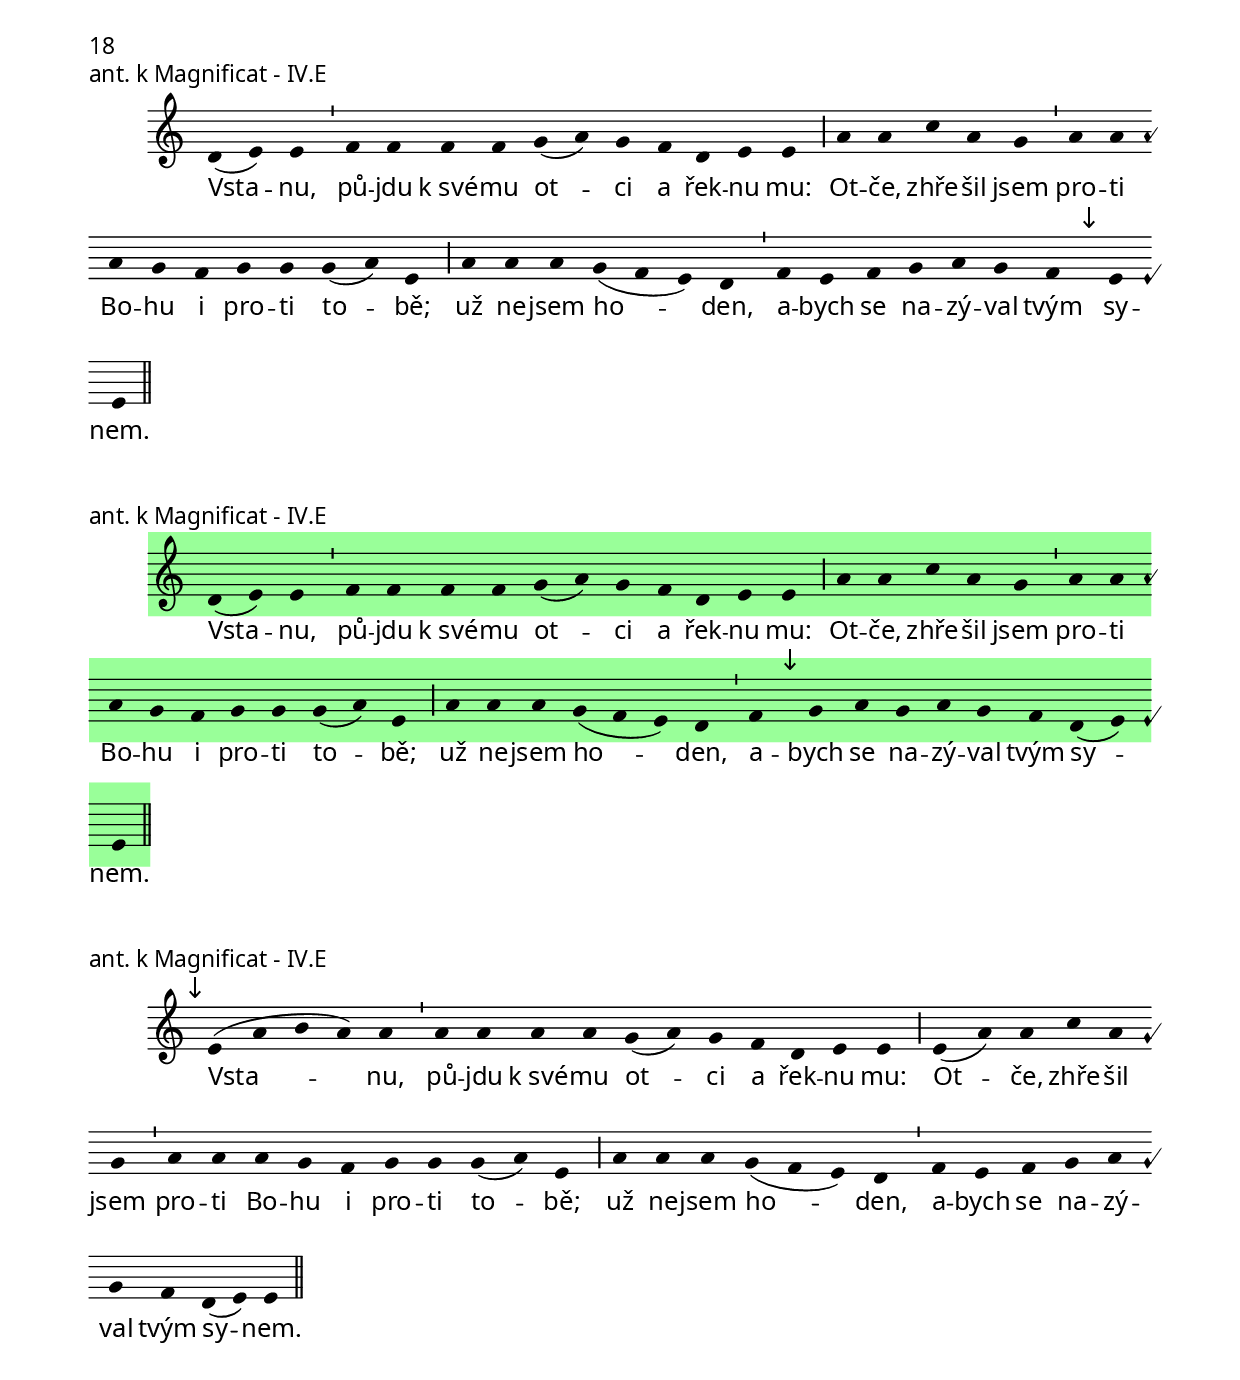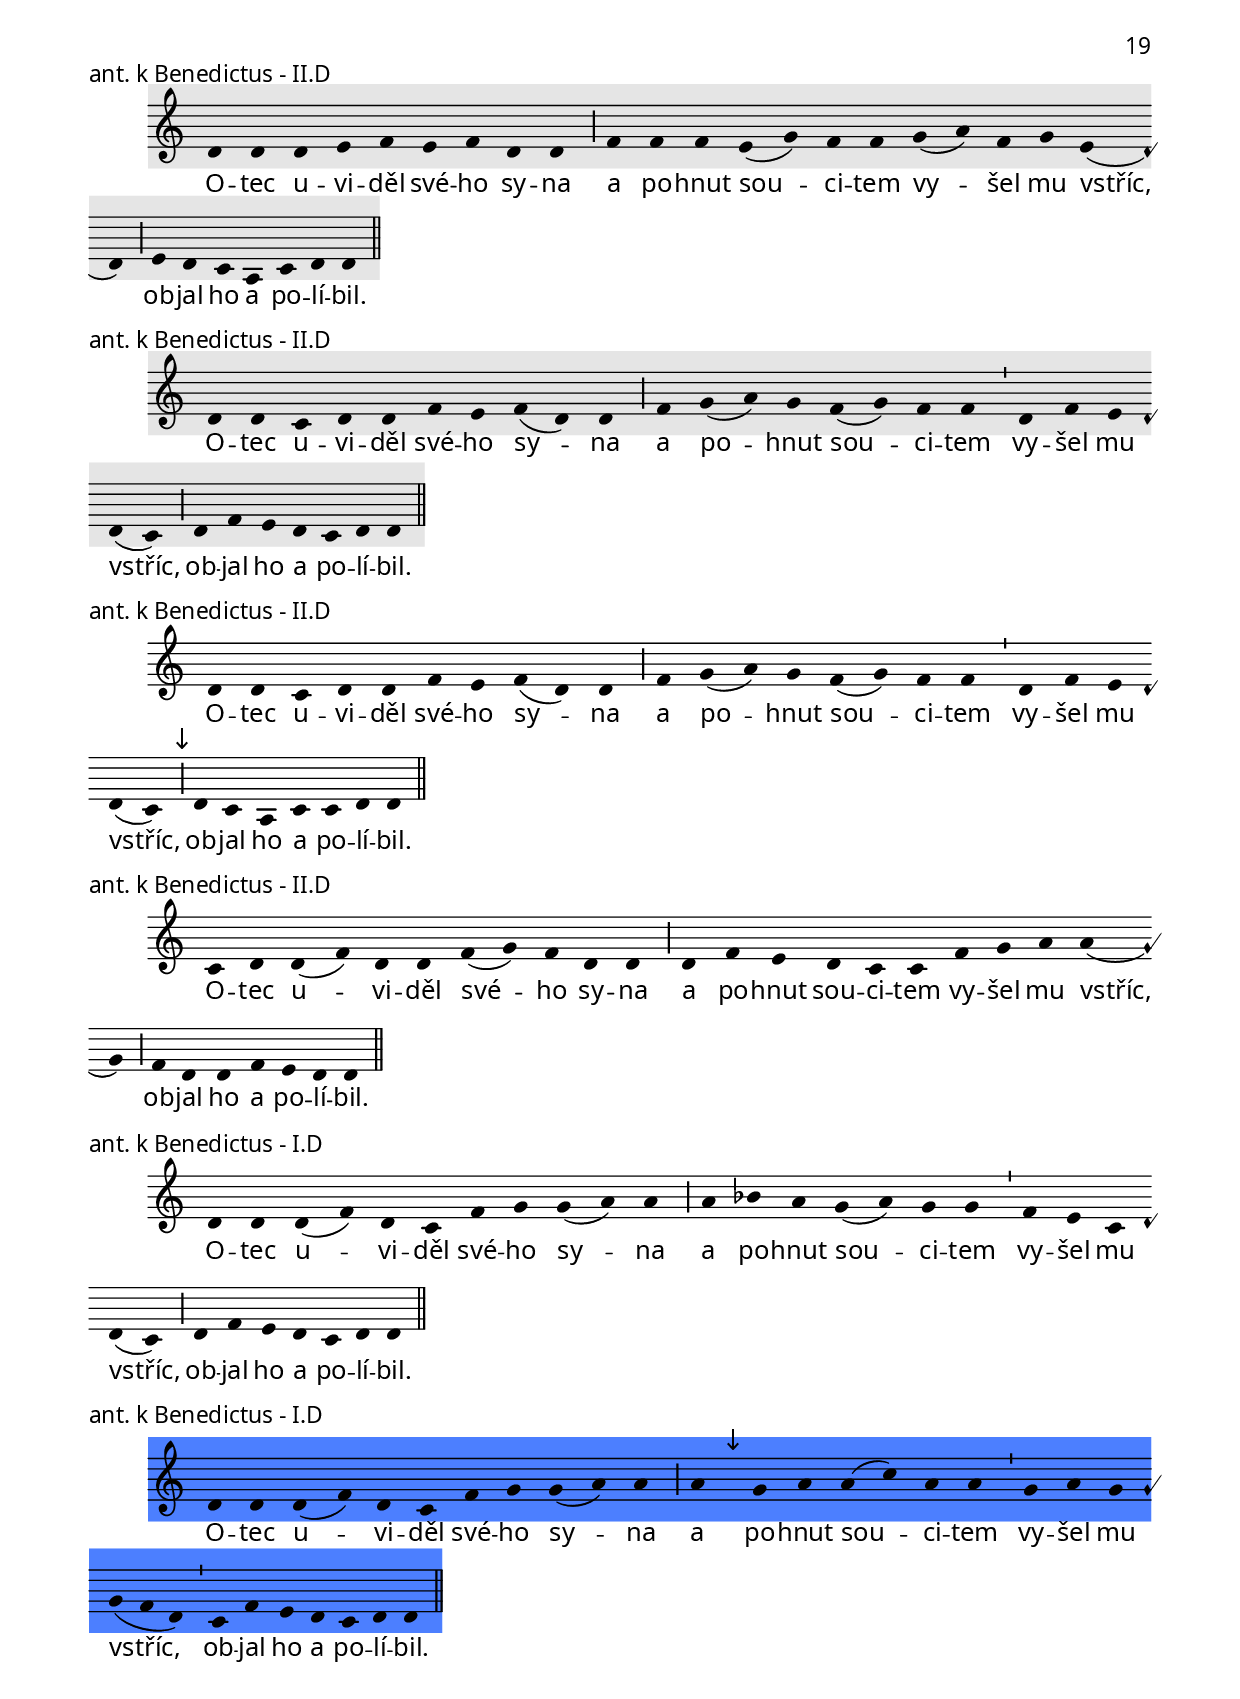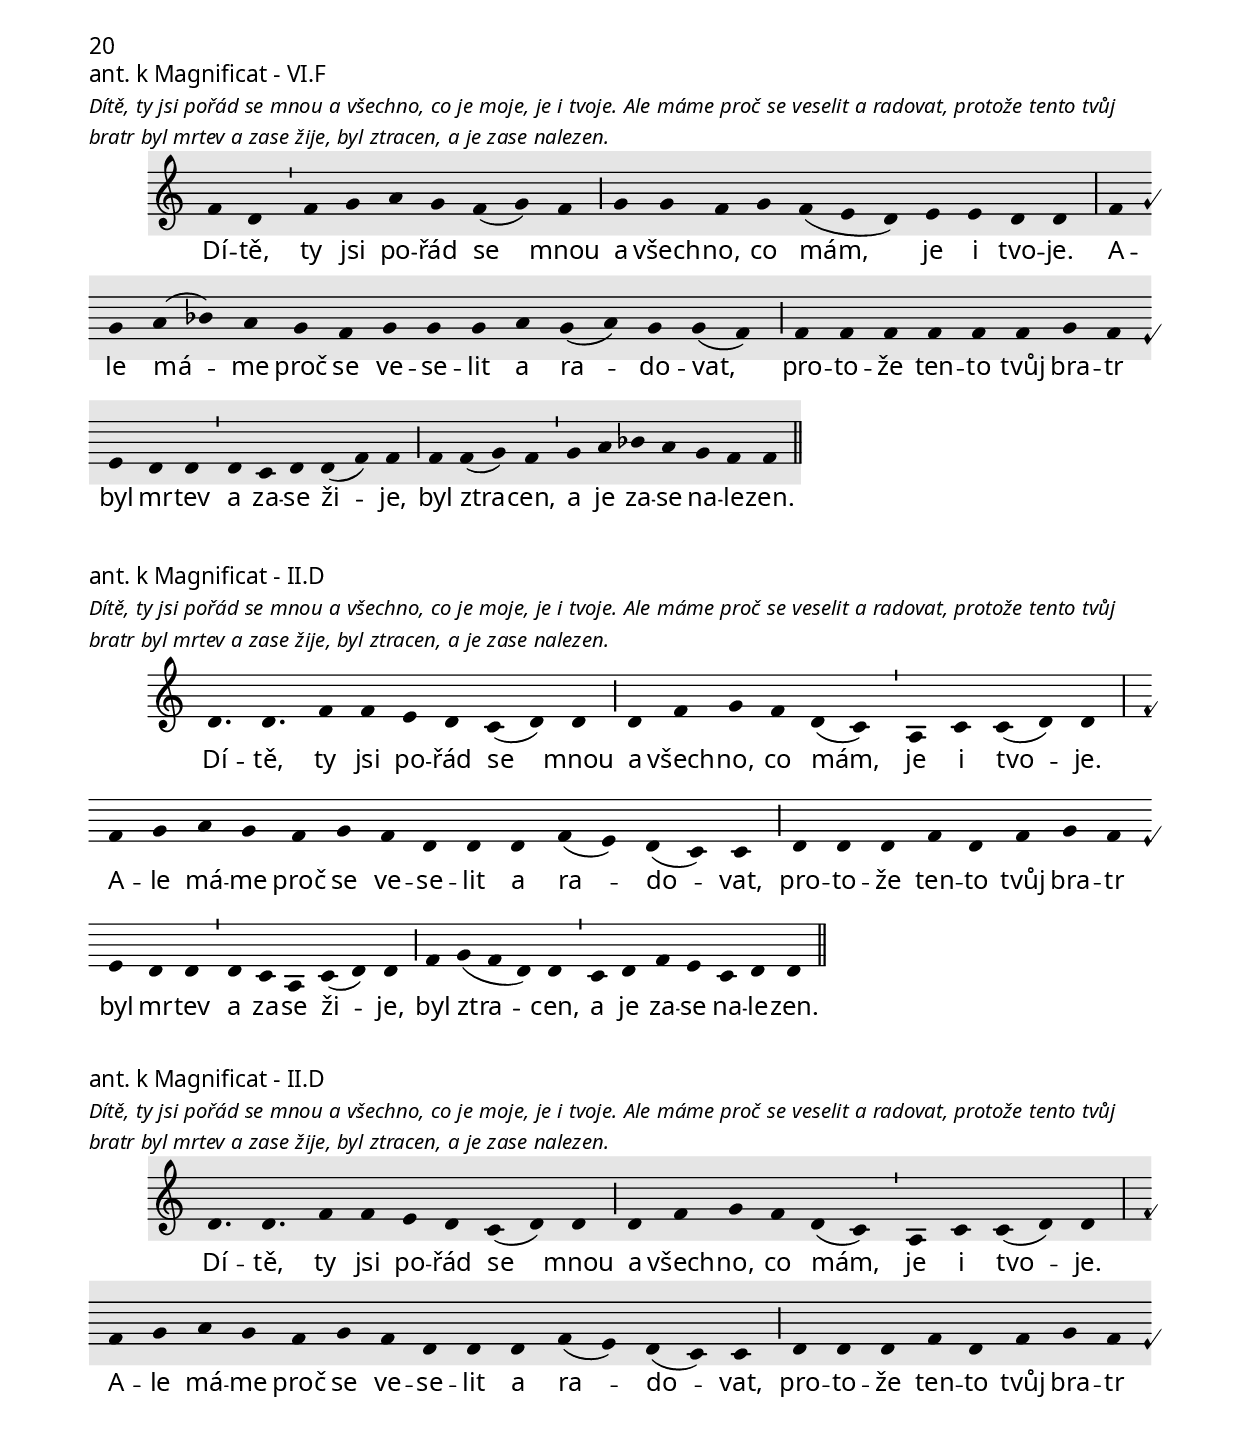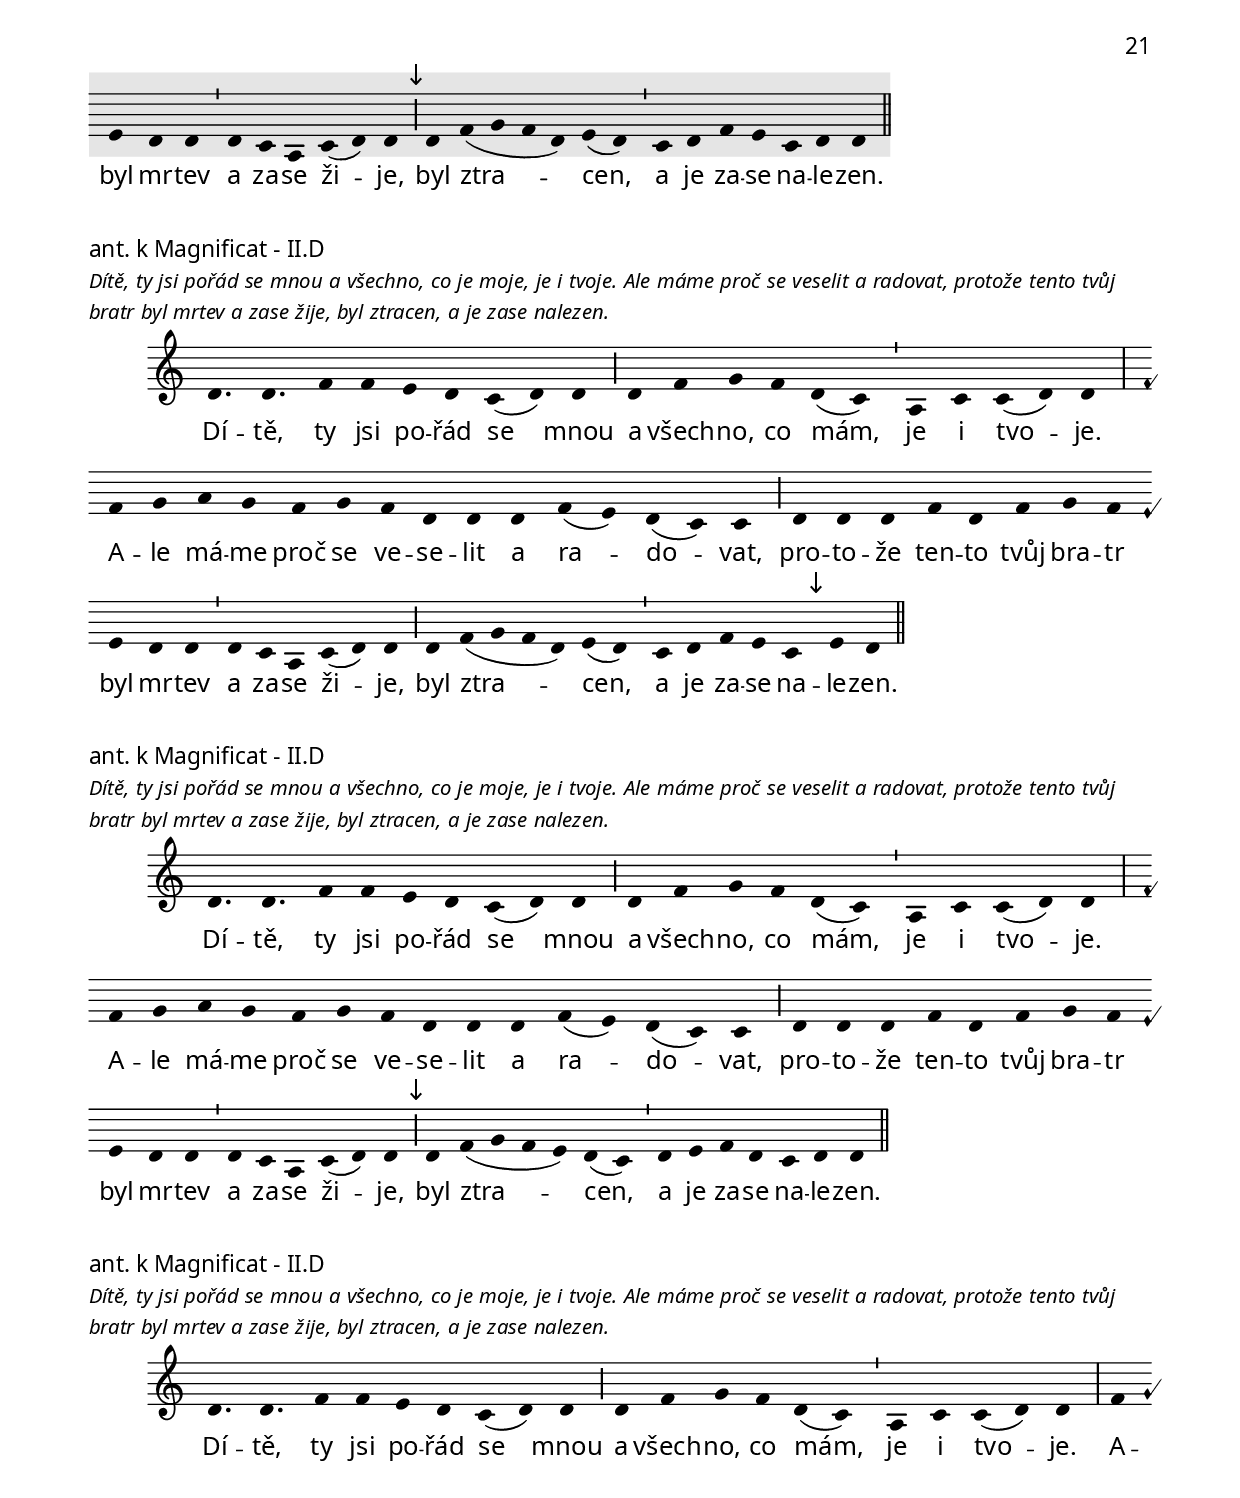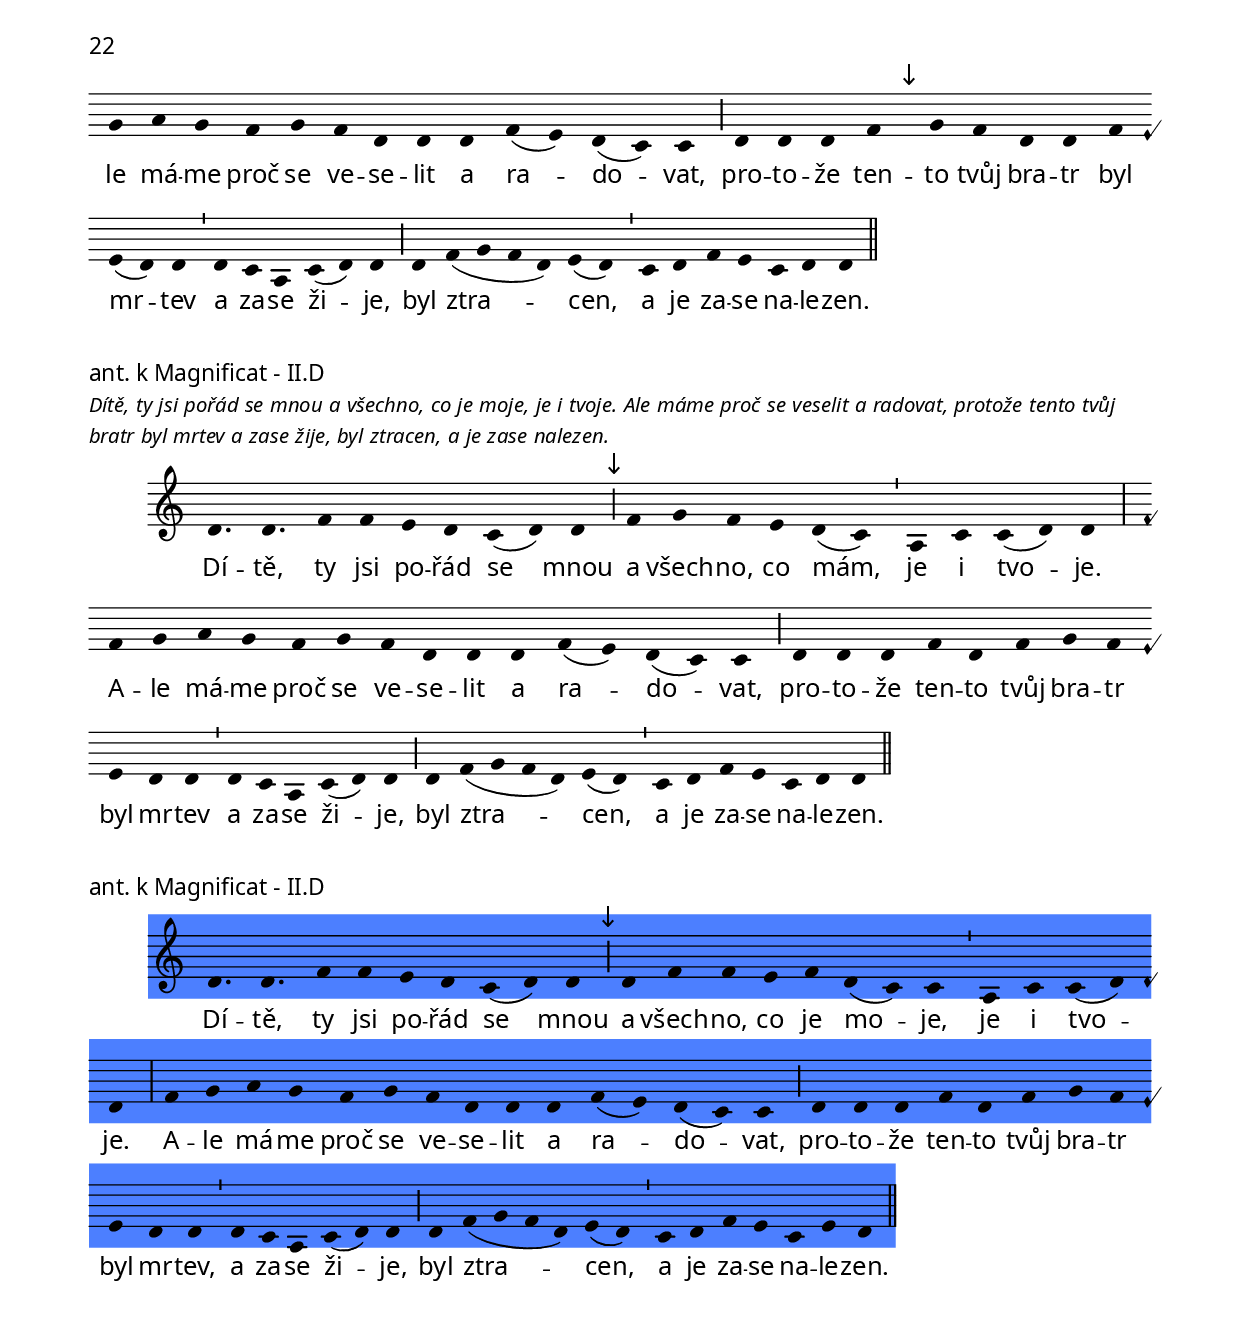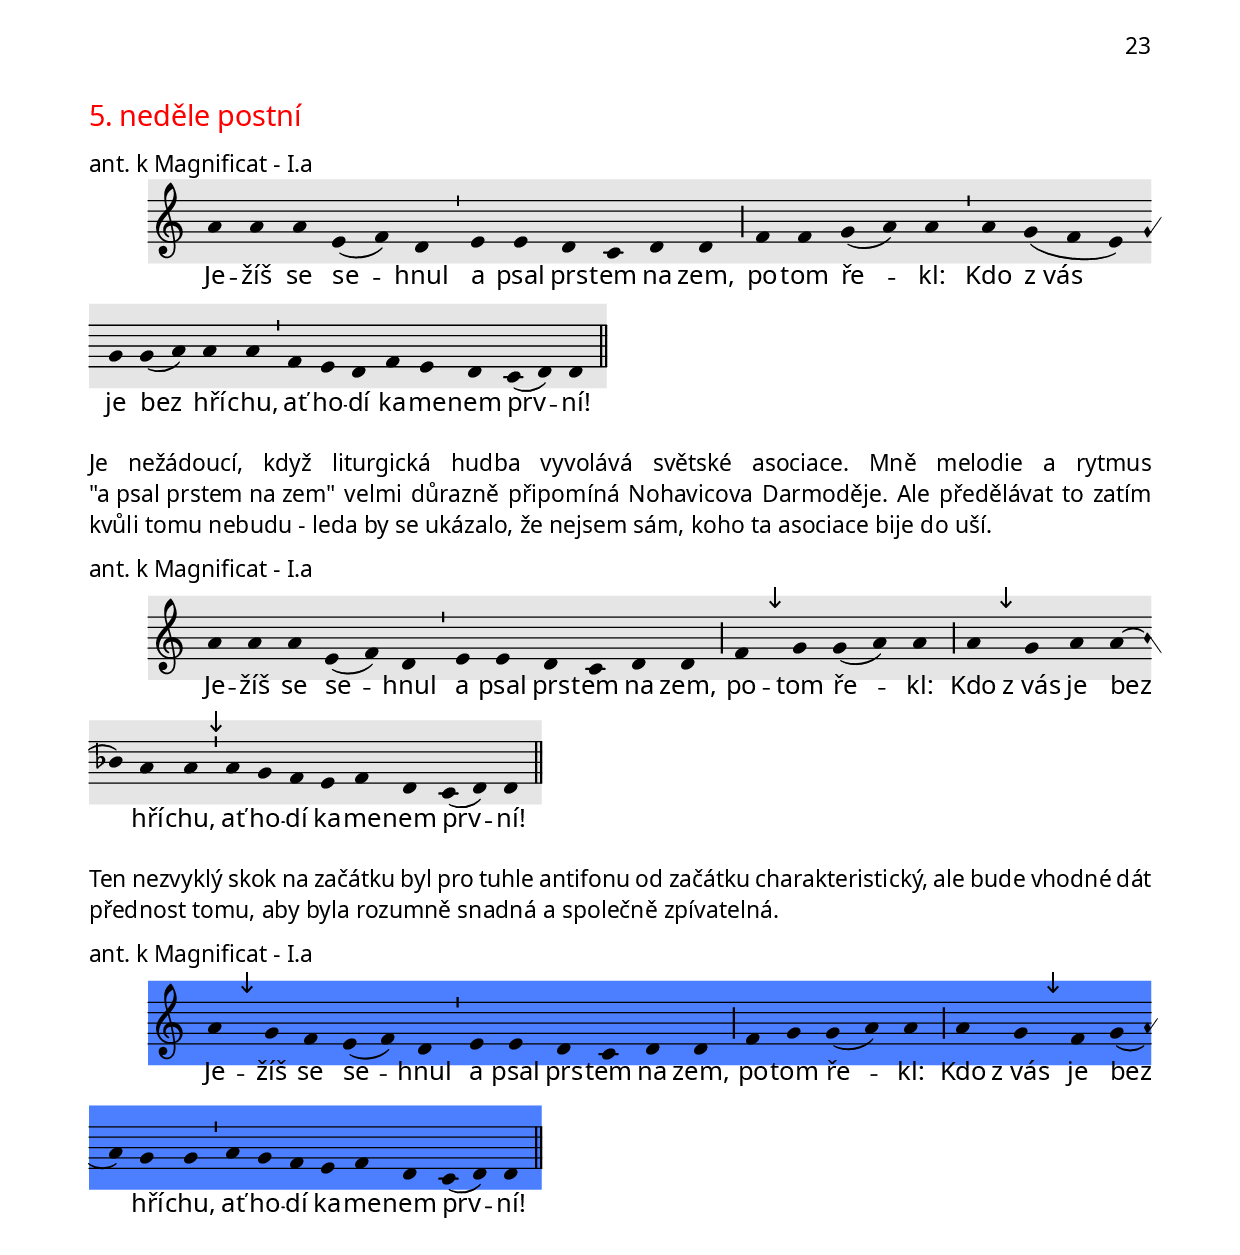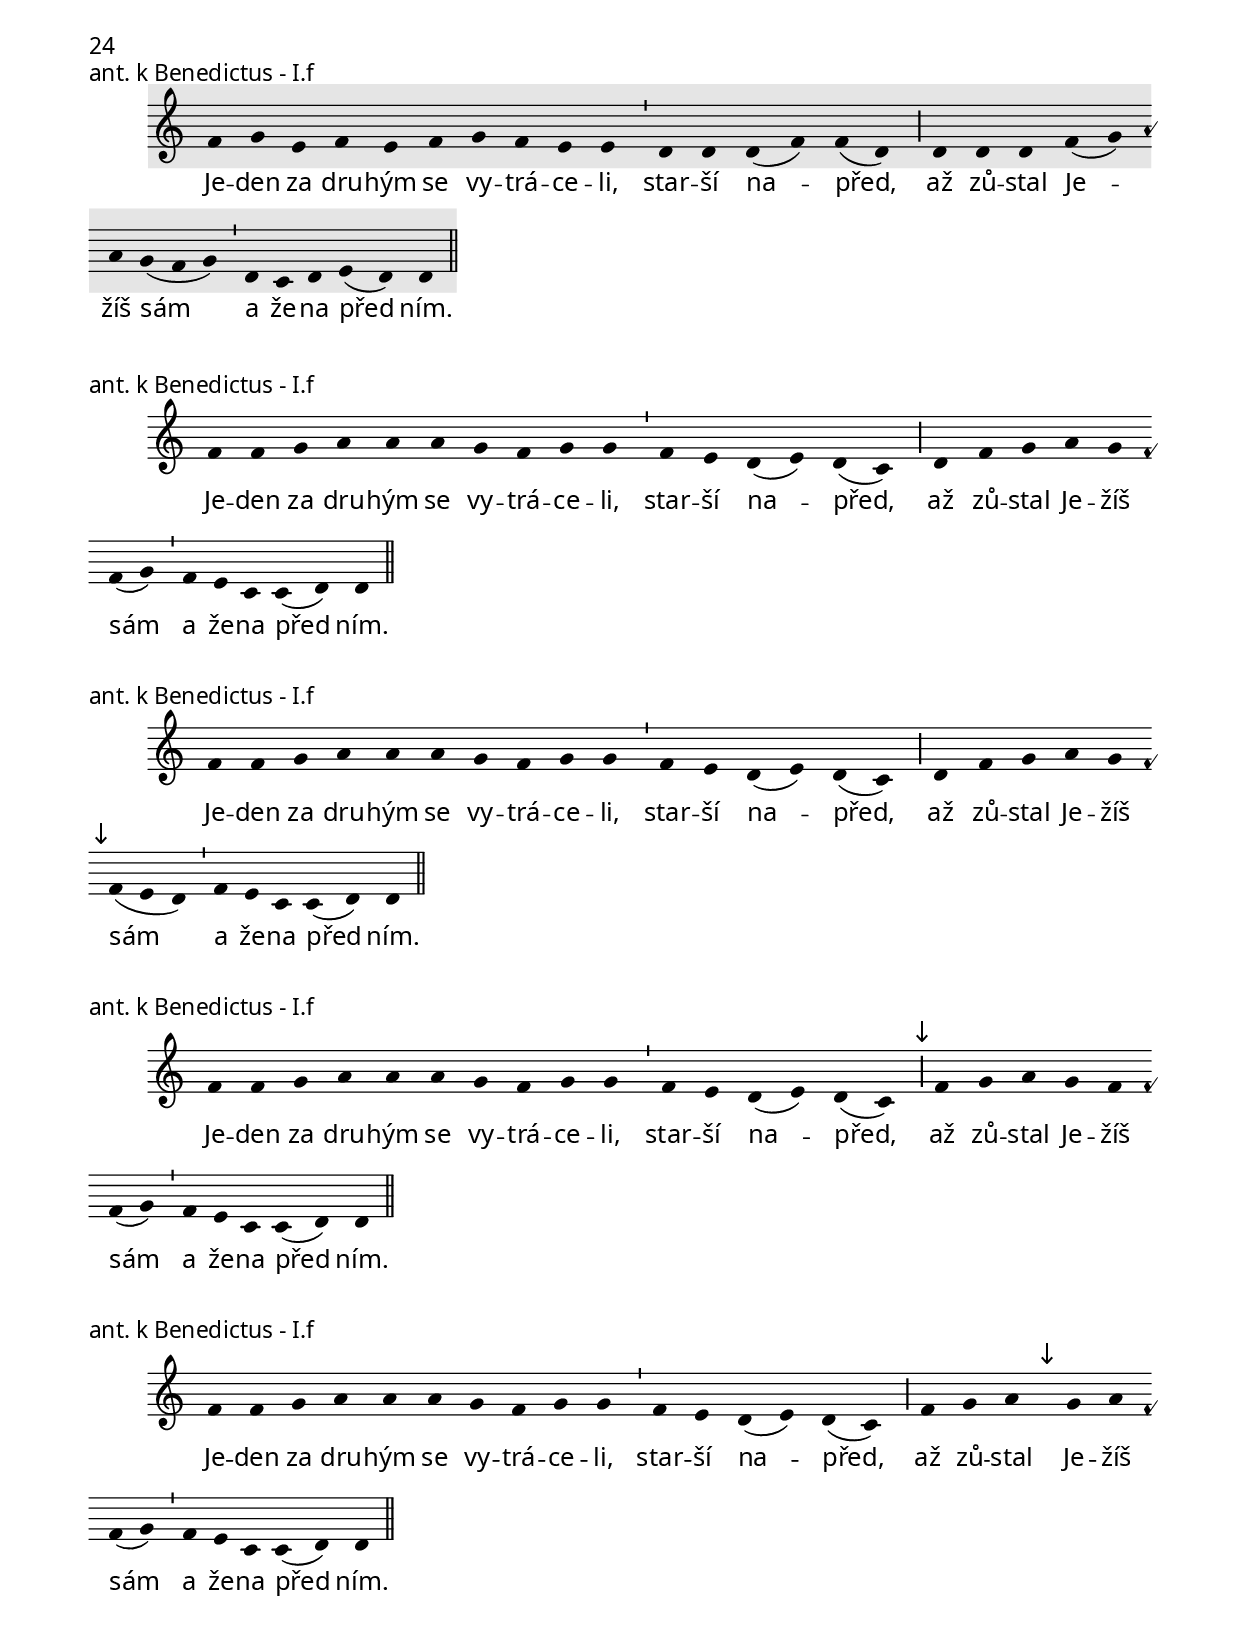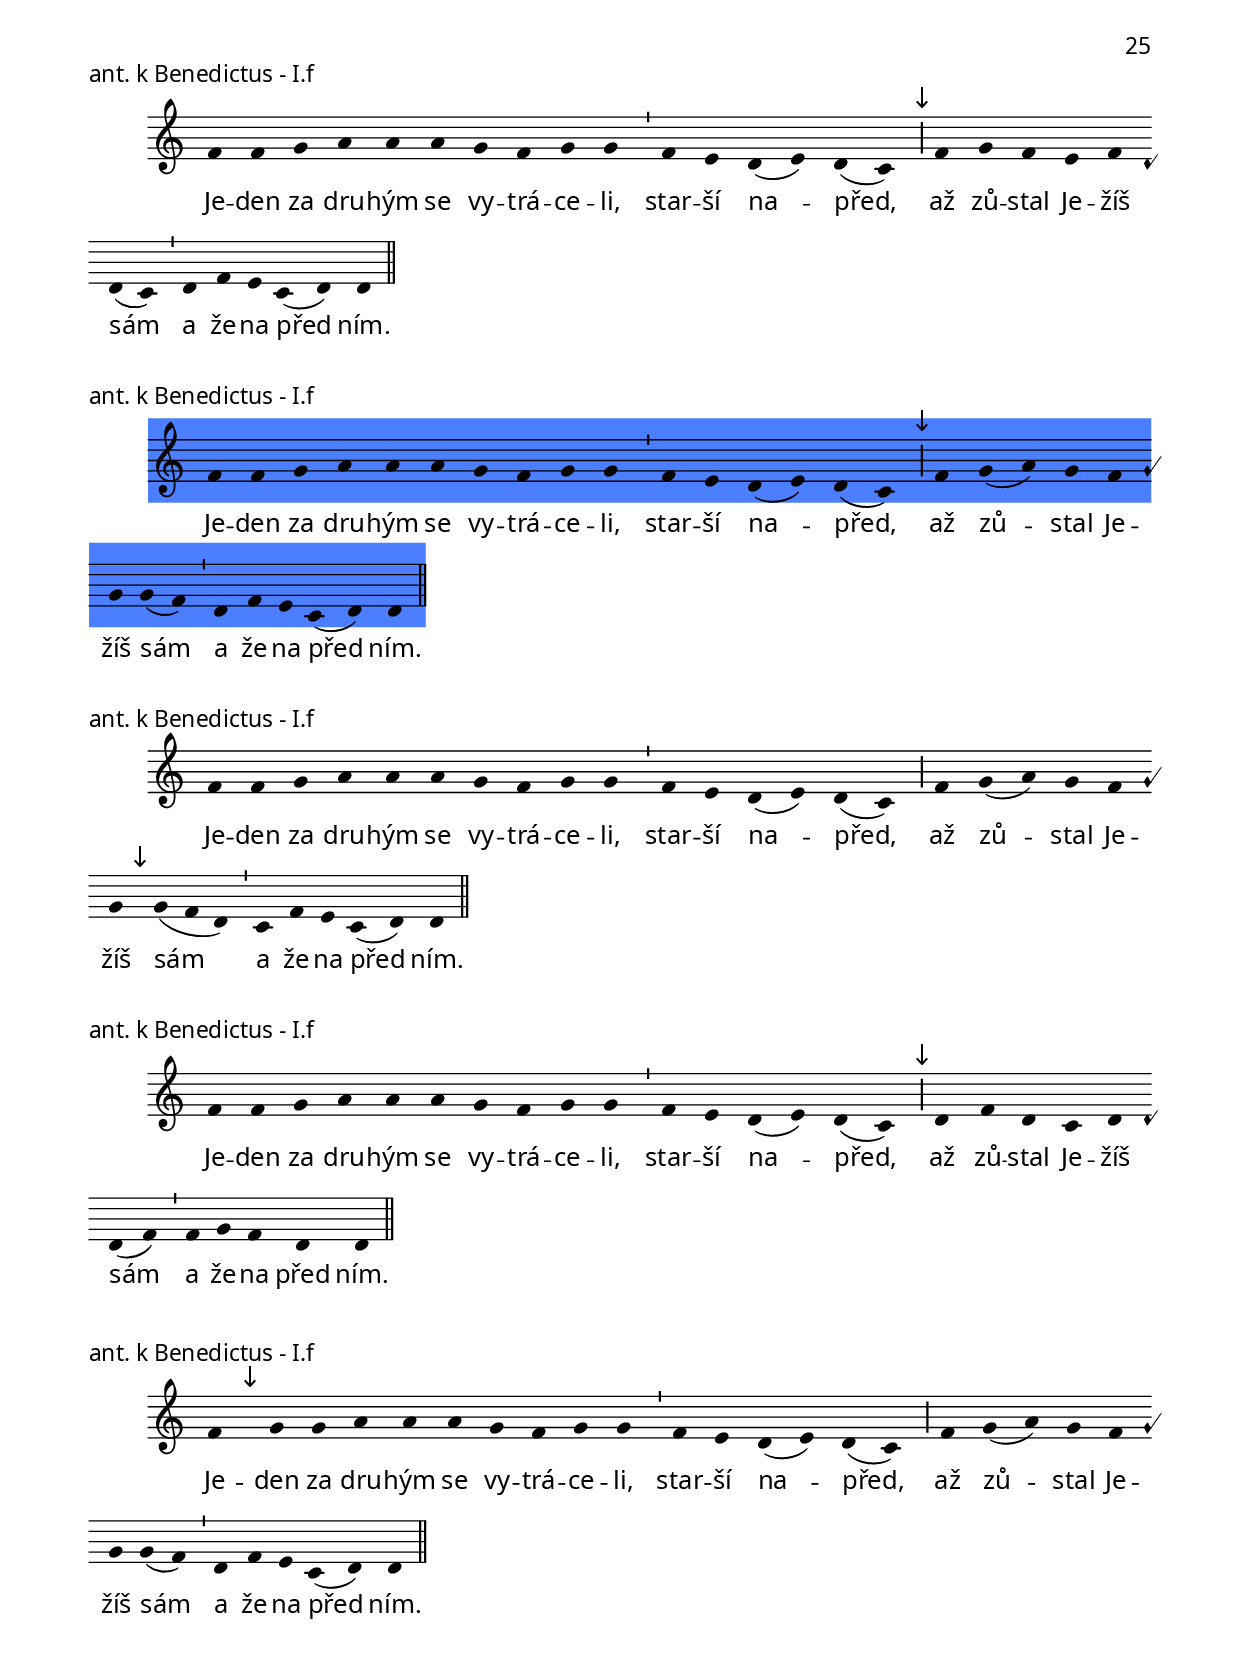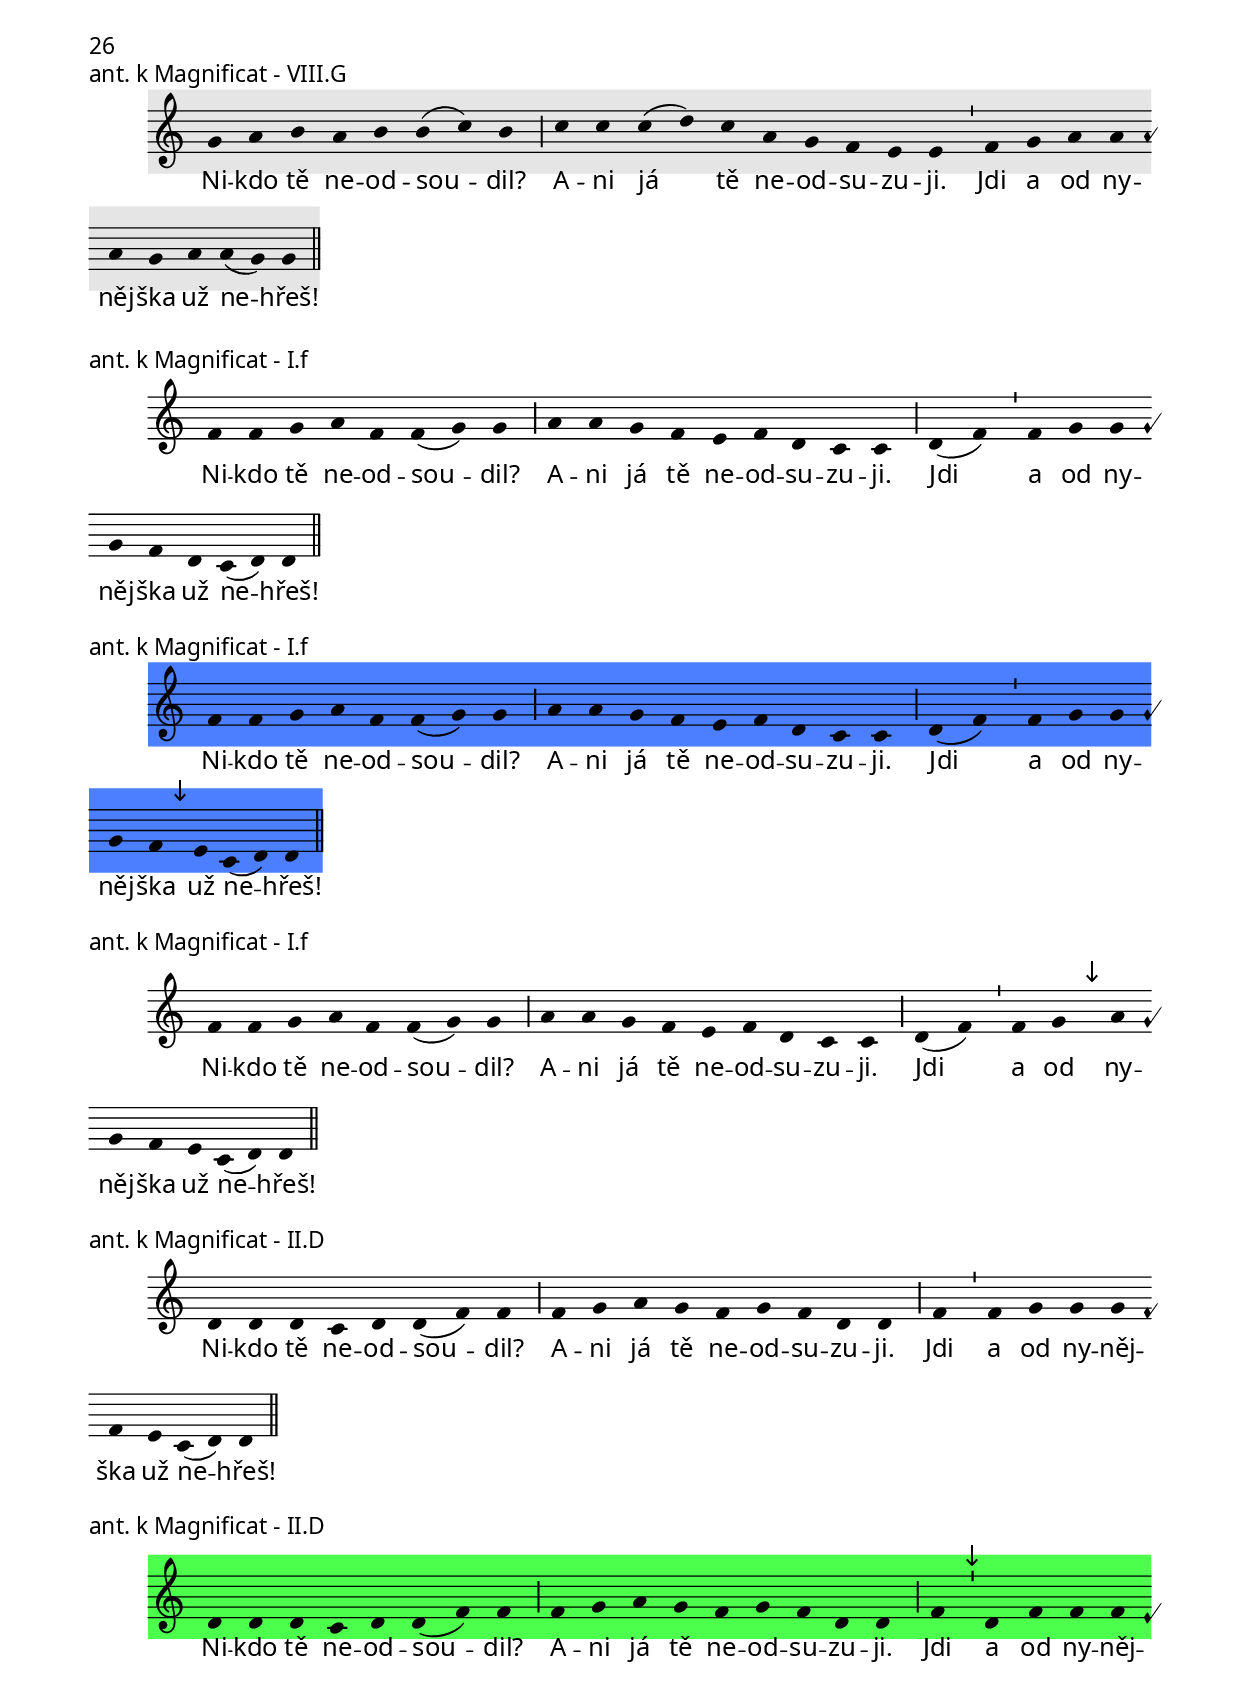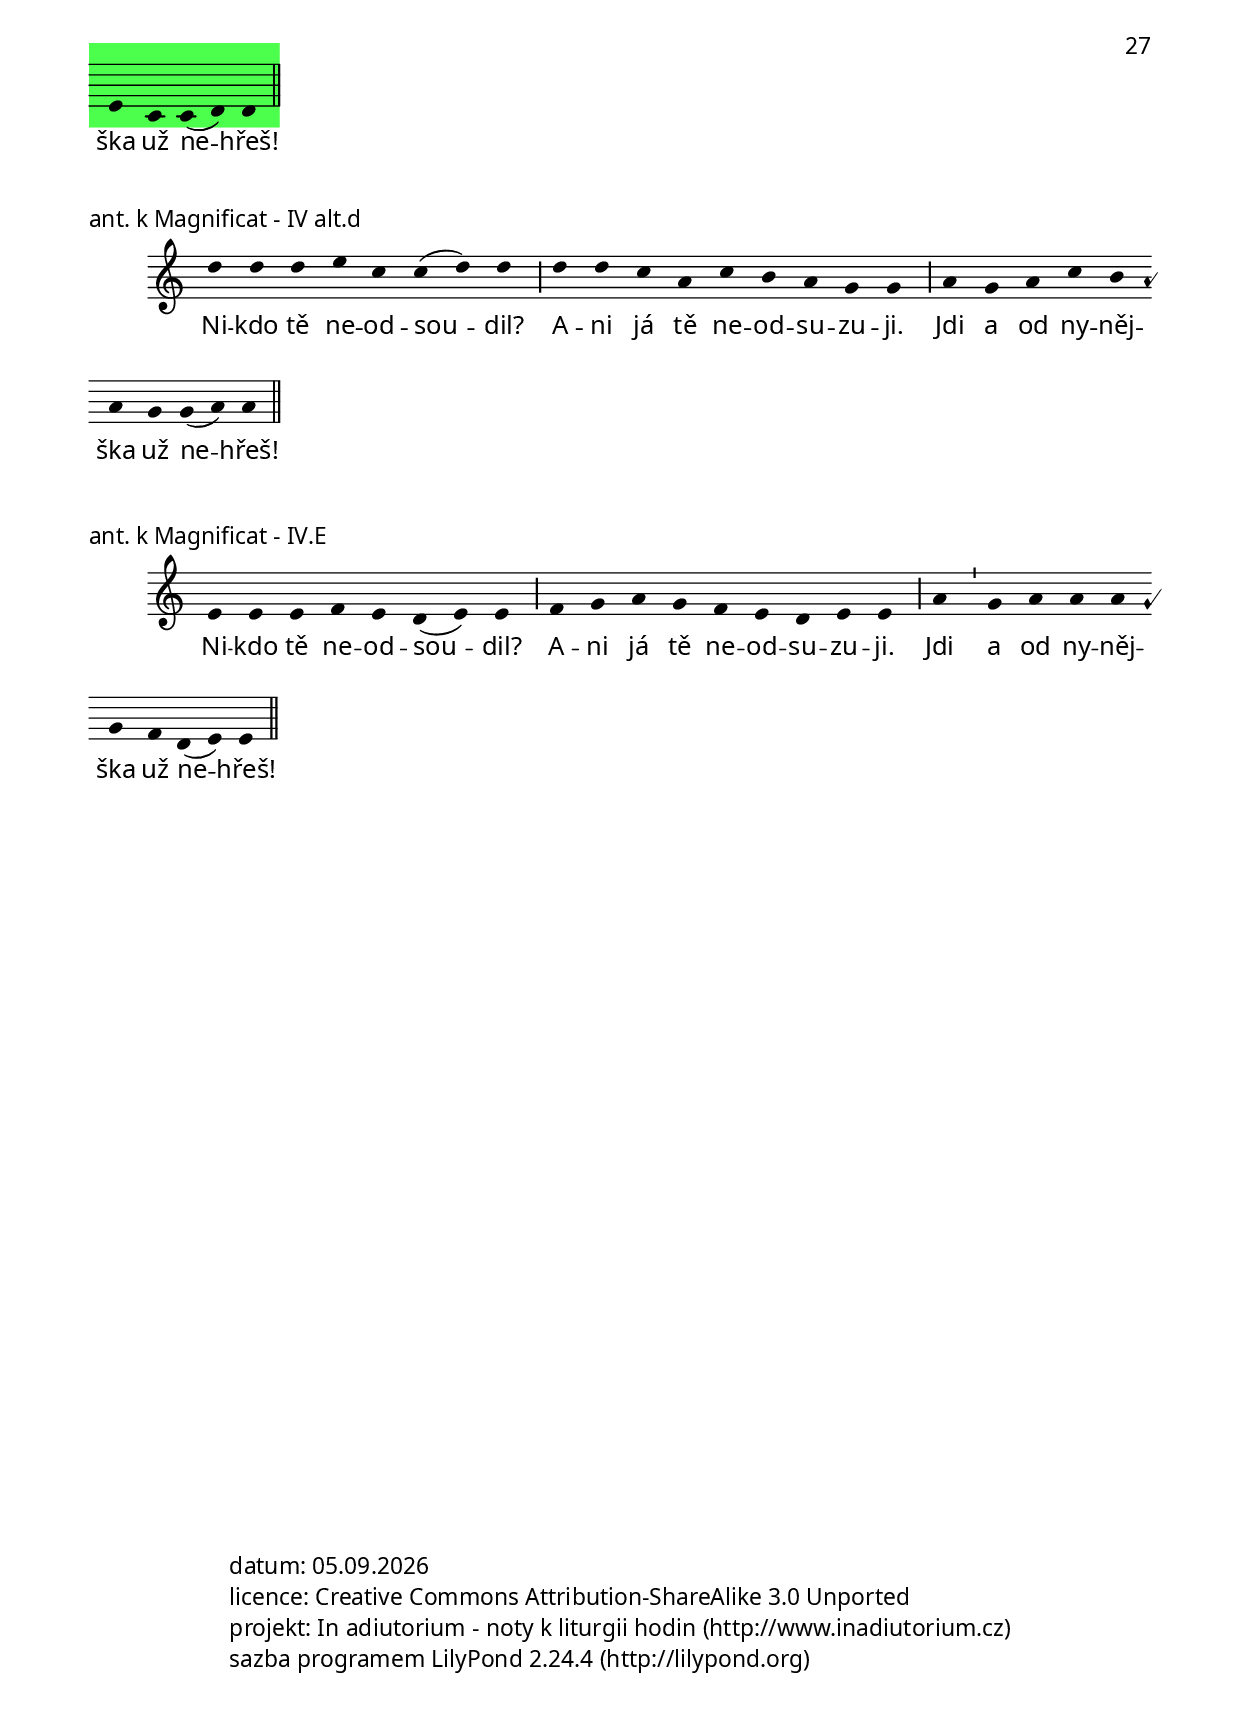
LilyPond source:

\version "2.12.0"

\include "../spolecne.ly"

\markup\nadpisDen{1. neděle postní}

\score {
  \relative c' {
    \zvyraznovacSedy
    \choralniRezim
    d4 c d d( g) d e f d d \barMin
    d d c( a) a d( c) c( d) d \barMax
    d d d( e f g) e f( e d) d \barMin c d c b( c a) \barMaior
    c d f f e( d) e( d) d \barFinalis
  }
  \addlyrics {
    Je -- žíš se vrá -- til od Jor -- dá -- nu
    pl -- ný Du -- cha sva -- té -- ho.
    Duch ho vo -- dil pouš -- tí čty -- ři -- cet dní
    a ďá -- bel ho po -- kou -- šel.
  }
  \header {
    quid = "ant. k Magnificat"
    modus = "II"
    differentia = "D"
    psalmus = ""
    placet = "zkulturnit"
    id = "imag1"
    piece = \markup {\sestavTitulekBezZalmu}
  }
}

\score {
  \relative c' {
    \choralniRezim
    d4 d d d( f) d e f d( c) c \barMin
    f g a g f( g) f f \barMax
    f f e( f d) c d( c) c \barMin
  }
  \addlyrics {
    Je -- žíš se vrá -- til od Jor -- dá -- nu
    pl -- ný Du -- cha sva -- té -- ho.
    Duch ho vo -- dil pouš -- tí
    čty -- ři -- cet dní
    a ďá -- bel ho po -- kou -- šel.
  }
  \header {
    quid = "ant. k Magnificat"
    modus = "II"
    differentia = "D"
    psalmus = ""
    id = "imag1"
    piece = \markup {\sestavTitulekBezZalmu}
  }
}

\score {
  \relative c' {
    \zvyraznovacSedy
    \choralniRezim
    d4 d d d( f) d e f d( c) c \barMin
    f g a g f( g) f f \barMax
    \mark\sipka a a g( a g) f f( g) g \barMin
    f e c d( c) \barMaior
    c d f f e( d) c( d) d \barFinalis
  }
  \addlyrics {
    Je -- žíš se vrá -- til od Jor -- dá -- nu
    pl -- ný Du -- cha sva -- té -- ho.
    Duch ho vo -- dil pouš -- tí
    čty -- ři -- cet dní
    a ďá -- bel ho po -- kou -- šel.
  }
  \header {
    quid = "ant. k Magnificat"
    modus = "I"
    differentia = "D"
    psalmus = ""
    id = "imag1"
    piece = \markup {\sestavTitulekBezZalmu}
  }
}

\score {
  \relative c' {
    \choralniRezim
    d4 d d d( f) d e f d( c) c \barMin
    f g a g f( g) f f \barMax
    a a g( a g) f f( g) g \barMin
    \mark\sipka g f e d( c) \barMaior
    c d f f e( d) c( d) d \barFinalis
  }
  \addlyrics {
    Je -- žíš se vrá -- til od Jor -- dá -- nu
    pl -- ný Du -- cha sva -- té -- ho.
    Duch ho vo -- dil pouš -- tí
    čty -- ři -- cet dní
    a ďá -- bel ho po -- kou -- šel.
  }
  \header {
    quid = "ant. k Magnificat"
    modus = "I"
    differentia = "D"
    psalmus = ""
    id = "imag1"
    piece = \markup {\sestavTitulekBezZalmu}
  }
}

\score {
  \relative c' {
    \choralniRezim
    d4 d d d( f) d e f d( c) c \barMin
    f g a g f( g) f f \barMax
    a a \mark\sipka g f g( a g) g \barMin
    f e c d( c) \barMaior
    \mark\sipka d f f f e( c) c( d) d \barFinalis
  }
  \addlyrics {
    Je -- žíš se vrá -- til od Jor -- dá -- nu
    pl -- ný Du -- cha sva -- té -- ho.
    Duch ho vo -- dil pouš -- tí
    čty -- ři -- cet dní
    a ďá -- bel ho po -- kou -- šel.
  }
  \header {
    quid = "ant. k Magnificat"
    modus = "I"
    differentia = "D"
    psalmus = ""
    id = "imag1"
    piece = \markup {\sestavTitulekBezZalmu}
  }
}

\score {
  \relative c' {
    \zvyraznovacModry
    \choralniRezim
    d4 d d d( f) d e f d( c) c \barMin
    f g a g f( g) f f \barMax
    a a g f \mark\sipka f( g) g \barMin
    f e c d( c) \barMaior
    d f f f e( c) c( d) d \barFinalis
  }
  \addlyrics {
    Je -- žíš se vrá -- til od Jor -- dá -- nu
    pl -- ný Du -- cha sva -- té -- ho.
    Duch ho vo -- dil pouš -- tí
    čty -- ři -- cet dní
    a ďá -- bel ho po -- kou -- šel.
  }
  \header {
    quid = "ant. k Magnificat"
    modus = "I"
    differentia = "D"
    psalmus = ""
    id = "imag1"
    piece = \markup {\sestavTitulekBezZalmu}
  }
}

\score {
  \relative c' {
    \choralniRezim
    d4 d d d( f) d e f d( c) c \barMin
    f g a g f( g) f f \barMax
    a a \mark\sipka g( a) f f( g) g \barMin
    f e c d( c) \barMaior
    d f f f e( c) c( d) d \barFinalis
  }
  \addlyrics {
    Je -- žíš se vrá -- til od Jor -- dá -- nu
    pl -- ný Du -- cha sva -- té -- ho.
    Duch ho vo -- dil pouš -- tí
    čty -- ři -- cet dní
    a ďá -- bel ho po -- kou -- šel.
  }
  \header {
    quid = "ant. k Magnificat"
    modus = "I"
    differentia = "D"
    psalmus = ""
    id = "imag1"
    piece = \markup {\sestavTitulekBezZalmu}
  }
}

\pageBreak

\score {
  \relative c' {
    \zvyraznovacSedy
    \choralniRezim
    e e a a g f a( b) a \barMaior
    e e e e( f) e \barMin
    g g a g a f e e \barMin
    d d d g( f) g e \barMax

    e e e d( e d) c e e \barMaior
    e d( a') a \barMin
    b a g e f f e e \barFinalis
  }
  \addlyrics {
    Ďá -- bel Je -- ží -- šo -- vi ře -- kl:
    Jsi -- -li Syn Bo -- ží,
    řek -- ni to -- mu -- to ka -- me -- ní,
    ať se z_něj sta -- ne chléb! % orig.: "z neho"

    Je -- žíš mu od -- po -- vě -- děl:
    Je psá -- no:
    Ne -- jen z_chle -- ba ži -- je člo -- věk.
  }
  \header {
    textus_approbatus = "Ďábel Ježíšovi řekl:
    Jsi-li Syn Boží, řekni tomuto kamení, ať se z něho stane chléb!
    Ježíš mu odpověděl: Je psáno: Nejen z chleba žije člověk."
    quid = "ant. k Benedictus"
    modus = "IV"
    differentia = "E"
    psalmus = ""
    placet = "nepříliš libé neobvyklé postupy"
    id = "iben"
    piece = \markup {\sestavTitulekBezZalmu}
  }
}

\score {
  \relative c' {
    \zvyraznovacSedy
    \choralniRezim
    e e a a g f \mark\sipka g( a) a \barMaior
    \mark\sipka g f d d( e) e \barMin
    g g a g a f e e \barMin
    d d d g( f) g e \barMax

    e e e d( e d) c \mark\sipka d( e) e \barMaior
    e \mark\sipka g( a) a \barMin
    b a g e \mark\sipka f( g) g e e \barFinalis
  }
  \addlyrics {
    Ďá -- bel Je -- ží -- šo -- vi ře -- kl:
    Jsi -- -li Syn Bo -- ží,
    řek -- ni to -- mu -- to ka -- me -- ní,
    ať se z_něj sta -- ne chléb! % orig.: "z neho"

    Je -- žíš mu od -- po -- vě -- děl:
    Je psá -- no:
    Ne -- jen z_chle -- ba ži -- je člo -- věk.
  }
  \header {
    textus_approbatus = "Ďábel Ježíšovi řekl:
    Jsi-li Syn Boží, řekni tomuto kamení, ať se z něho stane chléb!
    Ježíš mu odpověděl: Je psáno: Nejen z chleba žije člověk."
    quid = "ant. k Benedictus"
    modus = "IV"
    differentia = "E"
    psalmus = ""
    id = "iben"
    piece = \markup {\sestavTitulekBezZalmu}
  }
}

\score {
  \relative c' {
    \zvyraznovacModry
    \choralniRezim
    e e a a g f g( a) a \barMaior
    g f d d( e) e \barMin
    g g a g a f e e \barMin
    d d d g( f) g e \barMax

    e e e \mark\sipka d c d( e) e \barMaior
    e g( a) a \barMin
    b a g e f( g) g e e \barFinalis
  }
  \addlyrics {
    Ďá -- bel Je -- ží -- šo -- vi ře -- kl:
    Jsi -- -li Syn Bo -- ží,
    řek -- ni to -- mu -- to ka -- me -- ní,
    ať se z_něj sta -- ne chléb! % orig.: "z neho"

    Je -- žíš mu od -- po -- vě -- děl:
    Je psá -- no:
    Ne -- jen z_chle -- ba ži -- je člo -- věk.
  }
  \header {
    textus_approbatus = "Ďábel Ježíšovi řekl:
    Jsi-li Syn Boží, řekni tomuto kamení, ať se z něho stane chléb!
    Ježíš mu odpověděl: Je psáno: Nejen z chleba žije člověk."
    quid = "ant. k Benedictus"
    modus = "IV"
    differentia = "E"
    psalmus = ""
    id = "iben"
    piece = \markup {\sestavTitulekBezZalmu}
  }
}

\score {
  \relative c' {
    \choralniRezim
    e e a a g f g( a) a \barMaior
    g f d d( e) e \barMin
    g g a g a f e e \barMin
    d d d g( f) g e \barMax

    e e e \mark\sipka f e d( e) e \barMaior
    e g( a) a \barMin
    b a g e f( g) g e e \barFinalis
  }
  \addlyrics {
    Ďá -- bel Je -- ží -- šo -- vi ře -- kl:
    Jsi -- -li Syn Bo -- ží,
    řek -- ni to -- mu -- to ka -- me -- ní,
    ať se z_něj sta -- ne chléb! % orig.: "z neho"

    Je -- žíš mu od -- po -- vě -- děl:
    Je psá -- no:
    Ne -- jen z_chle -- ba ži -- je člo -- věk.
  }
  \header {
    textus_approbatus = "Ďábel Ježíšovi řekl:
    Jsi-li Syn Boží, řekni tomuto kamení, ať se z něho stane chléb!
    Ježíš mu odpověděl: Je psáno: Nejen z chleba žije člověk."
    quid = "ant. k Benedictus"
    modus = "IV"
    differentia = "E"
    psalmus = ""
    id = "iben"
    piece = \markup {\sestavTitulekBezZalmu}
  }
}

\score {
  \relative c' {
    \choralniRezim
    e e a a g f g( a) a \barMaior
    g f \mark\sipka g g( a) a \barMin
    a a g f g f e e \barMin
    d d d g( f) g e \barMax

    \mark\sipka a a a g f g( a) a \barMaior
    e g( a) a \barMin
    b a g e f( g) g e e \barFinalis
  }
  \addlyrics {
    Ďá -- bel Je -- ží -- šo -- vi ře -- kl:
    Jsi -- -li Syn Bo -- ží,
    řek -- ni to -- mu -- to ka -- me -- ní,
    ať se z_něj sta -- ne chléb! % orig.: "z neho"

    Je -- žíš mu od -- po -- vě -- děl:
    Je psá -- no:
    Ne -- jen z_chle -- ba ži -- je člo -- věk.
  }
  \header {
    textus_approbatus = "Ďábel Ježíšovi řekl:
    Jsi-li Syn Boží, řekni tomuto kamení, ať se z něho stane chléb!
    Ježíš mu odpověděl: Je psáno: Nejen z chleba žije člověk."
    quid = "ant. k Benedictus"
    modus = "IV"
    differentia = "E"
    psalmus = ""
    id = "iben"
    piece = \markup {\sestavTitulekBezZalmu}
  }
}

\score {
  \relative c' {
    \choralniRezim
    e e a a g f g( a) a \barMaior
    g f g g( a) a \barMin
    a a g f g f e e \barMin
    d d d g( f) g e \barMax

    \mark\sipka g a b a g a a \barMaior
    e g( a) a \barMin
    b a g e f( g) g e e \barFinalis
  }
  \addlyrics {
    Ďá -- bel Je -- ží -- šo -- vi ře -- kl:
    Jsi -- -li Syn Bo -- ží,
    řek -- ni to -- mu -- to ka -- me -- ní,
    ať se z_něj sta -- ne chléb! % orig.: "z neho"

    Je -- žíš mu od -- po -- vě -- děl:
    Je psá -- no:
    Ne -- jen z_chle -- ba ži -- je člo -- věk.
  }
  \header {
    textus_approbatus = "Ďábel Ježíšovi řekl:
    Jsi-li Syn Boží, řekni tomuto kamení, ať se z něho stane chléb!
    Ježíš mu odpověděl: Je psáno: Nejen z chleba žije člověk."
    quid = "ant. k Benedictus"
    modus = "IV"
    differentia = "E"
    psalmus = ""
    id = "iben"
    piece = \markup {\sestavTitulekBezZalmu}
  }
}

\score {
  \relative c'' {
    \choralniRezim
    g g a a g f g( a) a \barMaior
    c b c a a \barMin
    c a b c a g( a) g g \barMin
    a a a g( f) a a( g) \barMax

    g g g f e d( e) e \barMaior
    f g( a) a \barMin
    c b a g f( a) a g g \barFinalis
  }
  \addlyrics {
    Ďá -- bel Je -- ží -- šo -- vi ře -- kl:
    Jsi -- -li Syn Bo -- ží,
    řek -- ni to -- mu -- to ka -- me -- ní,
    ať se z_něj sta -- ne chléb! % orig.: "z neho"

    Je -- žíš mu od -- po -- vě -- děl:
    Je psá -- no:
    Ne -- jen z_chle -- ba ži -- je člo -- věk.
  }
  \header {
    textus_approbatus = "Ďábel Ježíšovi řekl:
    Jsi-li Syn Boží, řekni tomuto kamení, ať se z něho stane chléb!
    Ježíš mu odpověděl: Je psáno: Nejen z chleba žije člověk."
    quid = "ant. k Benedictus"
    modus = "VIII"
    differentia = "G"
    psalmus = ""
    id = "iben"
    piece = \markup {\sestavTitulekBezZalmu}
  }
}

\pageBreak

\score {
  \relative c'' {
    \zvyraznovacSedy
    \choralniRezim
    g4 f g a c b c d c b a a \barMaior
    g g g g a g \barMin
    a a c b a b g g \barFinalis
  }
  \addlyrics {
    Když ďá -- bel do -- kon -- čil všech -- na po -- ku -- še -- ní,
    o -- pus -- til Je -- ží -- še
    až do ur -- če -- né -- ho ča -- su.
  }
  \header {
    quid = "ant. k Magnificat"
    modus = "VIII"
    differentia = "G"
    psalmus = ""
    placet = "první část je nepěkná"
    id = "imag2"
    piece = \markup {\sestavTitulekBezZalmu}
  }
}

\score {
  \relative c'' {
    \choralniRezim
    g4 f g a c c d c b c a a \barMaior
    c b a g a g \barMin
    f g a c b g a a \barFinalis
  }
  \addlyrics {
    Když ďá -- bel do -- kon -- čil všech -- na po -- ku -- še -- ní,
    o -- pus -- til Je -- ží -- še
    až do ur -- če -- né -- ho ča -- su.
  }
  \header {
    quid = "ant. k Magnificat"
    modus = "II"
    differentia = "A"
    psalmus = ""
    id = "imag2"
    piece = \markup {\sestavTitulekBezZalmu}
  }
}

\markup{
  Antifona je tak nějak tonálně nestabilní.
}

\score {
  \relative c'' {
    \choralniRezim
    g4 f g a c c d c b c a a \barMaior
    c b a g a g \barMin
    f g a c b g \mark\sipka a( g) g \barFinalis
  }
  \addlyrics {
    Když ďá -- bel do -- kon -- čil všech -- na po -- ku -- še -- ní,
    o -- pus -- til Je -- ží -- še
    až do ur -- če -- né -- ho ča -- su.
  }
  \header {
    quid = "ant. k Magnificat"
    modus = "VIII"
    differentia = "G"
    psalmus = ""
    id = "imag2"
    piece = \markup {\sestavTitulekBezZalmu}
  }
}

\markup{
  Zvýraznění tóniky na začátku přispěje ke stabilisaci:
}

\score {
  \relative c'' {
    \choralniRezim
    \mark\sipka a4 g a a c c d c b c a a \barMaior
    c b a g a g \barMin
    f g a c b g a a \barFinalis
  }
  \addlyrics {
    Když ďá -- bel do -- kon -- čil všech -- na po -- ku -- še -- ní,
    o -- pus -- til Je -- ží -- še
    až do ur -- če -- né -- ho ča -- su.
  }
  \header {
    quid = "ant. k Magnificat"
    modus = "II"
    differentia = "A"
    psalmus = ""
    id = "imag2"
    piece = \markup {\sestavTitulekBezZalmu}
  }
}

\score {
  \relative c'' {
    \choralniRezim
    a4 g a a c c d c b c a a \barMaior
    c b a \mark\sipka g( a) g g \barMin
    f g a c b g \mark\sipka g( a) a \barFinalis
  }
  \addlyrics {
    Když ďá -- bel do -- kon -- čil všech -- na po -- ku -- še -- ní,
    o -- pus -- til Je -- ží -- še
    až do ur -- če -- né -- ho ča -- su.
  }
  \header {
    quid = "ant. k Magnificat"
    modus = "II"
    differentia = "A"
    psalmus = ""
    id = "imag2"
    piece = \markup {\sestavTitulekBezZalmu}
  }
}

\markup{
  Terciový skok na do-končil nějak drhne. Co to zkusit jinak:
}

\score {
  \relative c'' {
    \zvyraznovacSedy
    \choralniRezim
    a4 g a c d d \barMin
    c d e c c( d) d \barMaior
    a( d) b c a( g) a g \barMin
    f g a c b g g( a) a \barFinalis
  }
  \addlyrics {
    Když ďá -- bel do -- kon -- čil
    všech -- na po -- ku -- še -- ní,
    o -- pus -- til Je -- ží -- še
    až do ur -- če -- né -- ho ča -- su.
  }
  \header {
    quid = "ant. k Magnificat"
    modus = "IV alt"
    differentia = "A"
    psalmus = ""
    id = "imag2"
    piece = \markup {\sestavTitulekBezZalmu}
  }
}

\score {
  \relative c'' {
    \zvyraznovacModry
    \choralniRezim
    a4 g a c d d \barMin
    c d e c c( d) d \barMaior
    \mark\sipka d c b a( g) a g \barMin
    f g a \mark\sipka bes c c a a \barFinalis
  }
  \addlyrics {
    Když ďá -- bel do -- kon -- čil
    všech -- na po -- ku -- še -- ní,
    o -- pus -- til Je -- ží -- še
    až do ur -- če -- né -- ho ča -- su.
  }
  \header {
    quid = "ant. k Magnificat"
    modus = "IV alt"
    differentia = "A"
    psalmus = ""
    id = "imag2"
    piece = \markup {\sestavTitulekBezZalmu}
  }
}

\score {
  \relative c'' {
    \choralniRezim
    a4 g a c d d \barMin
    c d e c \mark\sipka d d \barMaior
    d c b a( g) a g \barMin
    f g a bes c c a a \barFinalis
  }
  \addlyrics {
    Když ďá -- bel do -- kon -- čil
    všech -- na po -- ku -- še -- ní,
    o -- pus -- til Je -- ží -- še
    až do ur -- če -- né -- ho ča -- su.
  }
  \header {
    quid = "ant. k Magnificat"
    modus = "IV alt"
    differentia = "A"
    psalmus = ""
    id = "imag2"
    piece = \markup {\sestavTitulekBezZalmu}
  }
}

\score {
  \relative c'' {
    \choralniRezim
    a4 g a c d d \barMin
    c d e c d d \barMaior
    \mark\sipka d a d c( b) a a \barMin
    f g a c b c a a \barFinalis
  }
  \addlyrics {
    Když ďá -- bel do -- kon -- čil
    všech -- na po -- ku -- še -- ní,
    o -- pus -- til Je -- ží -- še
    až do ur -- če -- né -- ho ča -- su.
  }
  \header {
    quid = "ant. k Magnificat"
    modus = "IV alt"
    differentia = "A"
    psalmus = ""
    id = "imag2"
    piece = \markup {\sestavTitulekBezZalmu}
  }
}

\pageBreak

\markup\nadpisDen{2. neděle postní}

\score {
  \relative c' {
    \zvyraznovacSedy
    \choralniRezim
    e4 e e e f( g) e \barMin
    g g g g a g a c b \barMaior
    c c c a( g f) g g g f d d \barMax

    e e( f) \barMin g g f e g a g g \barMaior
    a a a a( c) g g a( f) f( e) e \barFinalis
  }
  \addlyrics {
    Když se Je -- žíš mod -- lil,
    vý -- raz je -- ho tvá -- ře se změ -- nil % orig: výraz tvá -- ře se mu změ -- nil
    a je -- ho šat o -- sl -- ni -- vě zbě -- lel.

    A hle, roz -- mlou -- va -- li s_ním dva mu -- ži_–
    by -- li to Moj -- žíš a E -- li -- áš.
  }
  \header {
    textus_approbatus = "Když se Ježíš modlil,
    výraz tváře se mu změnil a jeho šat oslnivě zbělel.
    A hle, rozmlouvali s ním dva muži – byli to Mojžíš a Eliáš."
    quid = "ant. k Magnificat"
    modus = "III"
    differentia = "g"
    psalmus = ""
    placet = "nepěkná"
    id = "iimag1"
    piece = \markup {\sestavTitulekBezZalmu}
  }
}

\score {
  \relative c'' {
    \zvyraznovacSedy
    \choralniRezim
    g4 g a f f( g) g \barMin
    a b c d c a g g \barMaior
    c c c b( a g) \barMin
    a a f e f( g) g \barMax

    g f( g) \barMin a c c c d c a a \barMaior
    c c c b g g a( g) f( g) g \barFinalis
  }
  \addlyrics {
    Když se Je -- žíš mod -- lil,
    vý -- raz tvá -- ře se mu změ -- nil
    a je -- ho šat
    o -- sl -- ni -- vě zbě -- lel.

    A hle, roz -- mlou -- va -- li s_ním dva mu -- ži_–
    by -- li to Moj -- žíš a E -- li -- áš.
  }
  \header {
    quid = "ant. k Magnificat"
    modus = "VIII"
    differentia = "G"
    psalmus = ""
    id = "iimag1"
    piece = \markup {\sestavTitulekBezZalmu}
  }
}

\score {
  \relative c'' {
    \zvyraznovacModry
    \choralniRezim
    g4 g a f \mark\sipka g( a g) g \barMin
    a b c d c a g g \barMaior
    c c c b( a g) \barMin
    a a f e f( g) g \barMax

    g f( g) \barMin a c c c d c a a \barMaior
    c c c b g g a( g) f( g) g \barFinalis
  }
  \addlyrics {
    Když se Je -- žíš mod -- lil,
    vý -- raz tvá -- ře se mu změ -- nil
    a je -- ho šat
    o -- sl -- ni -- vě zbě -- lel.

    A hle, roz -- mlou -- va -- li s_ním dva mu -- ži_–
    by -- li to Moj -- žíš a E -- li -- áš.
  }
  \header {
    quid = "ant. k Magnificat"
    modus = "VIII"
    differentia = "G"
    psalmus = ""
    id = "iimag1"
    piece = \markup {\sestavTitulekBezZalmu}
  }
}

\score {
  \relative c'' {
    \choralniRezim
    \key f \major
    a4 a g f g( a) a \barMin
    bes c d c bes c a a \barMaior
    a g a e \barMin
    f g bes a g( a) a \barMax

    a g( a) \barMin bes c d c bes c a a \barMaior
    a bes a g( a) a c d( c) bes( a) a \barFinalis
  }
  \addlyrics {
    Když se Je -- žíš mod -- lil,
    vý -- raz tvá -- ře se mu změ -- nil
    a je -- ho šat
    o -- sl -- ni -- vě zbě -- lel.

    A hle, roz -- mlou -- va -- li s_ním dva mu -- ži_–
    by -- li to Moj -- žíš a E -- li -- áš.
  }
  \header {
    quid = "ant. k Magnificat"
    modus = ""
    differentia = ""
    psalmus = ""
    id = "iimag1"
    piece = \markup {\sestavTitulekBezZalmu}
  }
}

\pageBreak

\score {
  \relative c'' {
    \zvyraznovacSedy
    \choralniRezim
    a4 a( g a) c( d) c b( c) a \barMin
    c c c( d e) d( c) d \barMaior
    d c b a a b a g a a( g) \barMin

    % bylo by asi hezci, za cenu modifikace textu:
    % f( g) g a( b c) a g g a a \barFinalis %%% vec -- ne -- ho zi -- vo -- ta

    f( g) g a b c d c b c a a a \barFinalis
  }
  \addlyrics {
    Náš Pán Je -- žíš Kris -- tus
    zlo -- mil moc smr -- ti
    a při -- ne -- sl nám v_e -- van -- ge -- li -- u
    svět -- lo ne -- po -- mí -- je -- jí -- cí -- ho ži -- vo -- ta.
  }
  \header {
    quid = "ant. k Benedictus"
    modus = "IV alt"
    differentia = "A"
    psalmus = ""
    placet = "_nepomíjejícího_ je škaredé, i jinak půjde lépe"
    id = "iiben"
    piece = \markup {\sestavTitulekBezZalmu}
  }
}

\score {
  \relative c'' {
    \choralniRezim
    a4 a( g a) c( d) c b( c) a \barMin
    c c c( d e) d( c) d \barMaior
    d c b a a b a g a a( g) \barMin
    f( g) g a( b c) a g g a a \barFinalis
  }
  \addlyrics {
    Náš Pán Je -- žíš Kris -- tus
    zlo -- mil moc smr -- ti
    a při -- ne -- sl nám v_e -- van -- ge -- li -- u
    svět -- lo věč -- né -- ho ži -- vo -- ta.
  }
  \header {
    textus_approbatus = "Náš Pán Ježíš Kristus zlomil moc smrti
    a přinesl nám v evangeliu světlo nepomíjejícího života."
    quid = "ant. k Benedictus"
    modus = "IV alt"
    differentia = "A"
    psalmus = ""
    id = "iiben"
    piece = \markup {\sestavTitulekBezZalmu}
  }
}

\markup\justify{
  Od všech ostatních nedostatků odhlédnuto, ten závěr spěje jednoznačně k g:
}

\score {
  \relative c'' {
    \choralniRezim
    a4 a( g a) c( d) c b( c) a \barMin
    c c c( d e) d( c) d \barMaior
    d c b a a b a g a a( g) \barMin
    f( g) g a b c d c b c a \mark\sipka g g \barFinalis
  }
  \addlyrics {
    Náš Pán Je -- žíš Kris -- tus
    zlo -- mil moc smr -- ti
    a při -- ne -- sl nám v_e -- van -- ge -- li -- u
    svět -- lo ne -- po -- mí -- je -- jí -- cí -- ho ži -- vo -- ta.
  }
  \header {
    quid = "ant. k Benedictus"
    modus = "VII"
    differentia = "a"
    psalmus = ""
    id = "iiben"
    piece = \markup {\sestavTitulekBezZalmu}
  }
}

\score {
  \relative c'' {
    \choralniRezim
    a4 g c d c( e) e \barMin
    d b c a( g) g \barMaior
    f g a a a c( d e) d( c) a b a( g) \barMin
    a( c) c d c d c b a g a g g \barFinalis
  }
  \addlyrics {
    Náš Pán Je -- žíš Kris -- tus
    zlo -- mil moc smr -- ti
    a při -- ne -- sl nám v_e -- van -- ge -- li -- u
    svět -- lo ne -- po -- mí -- je -- jí -- cí -- ho ži -- vo -- ta.
  }
  \header {
    quid = "ant. k Benedictus"
    modus = "VII"
    differentia = "a"
    psalmus = ""
    id = "iiben"
    piece = \markup {\sestavTitulekBezZalmu}
  }
}

\score {
  \relative c'' {
    \zvyraznovacModry
    \choralniRezim
    a4 g c d c( e) e \barMin
    d b c a( g) g \barMaior
    f g a a a \mark\sipka c b c d d \barMin
    d( e d c) d( c) \barMin c c c c b a g a g g \barFinalis
  }
  \addlyrics {
    Náš Pán Je -- žíš Kris -- tus
    zlo -- mil moc smr -- ti
    a při -- ne -- sl nám v_e -- van -- ge -- li -- u
    svět -- lo ne -- po -- mí -- je -- jí -- cí -- ho ži -- vo -- ta.
  }
  \header {
    quid = "ant. k Benedictus"
    modus = "VII"
    differentia = "a"
    psalmus = ""
    id = "iiben"
    piece = \markup {\sestavTitulekBezZalmu}
  }
}

\score {
  \relative c' {
    \zvyraznovacZelenyII
    \choralniRezim
    d4 c f g f( a) a \barMin
    \mark\sipka a g f g( a) g \barMaior
    g a a g f e f d c c \barMaior
    d( e f d) d \barMin f g f e f d c c d d \barFinalis
  }
  \addlyrics {
    Náš Pán Je -- žíš Kris -- tus
    zlo -- mil moc smr -- ti
    a při -- ne -- sl nám v_e -- van -- ge -- li -- u
    svět -- lo ne -- po -- mí -- je -- jí -- cí -- ho ži -- vo -- ta.
  }
  \header {
    quid = "ant. k Benedictus"
    modus = "I"
    differentia = "D"
    psalmus = ""
    id = "iiben"
    piece = \markup {\sestavTitulekBezZalmu}
  }
}

\score {
  \relative c' {
    \choralniRezim
    d4 c f g f( a) a \barMin
    a g f g( a) g \barMaior
    g a a g f e f d c c \barMaior
    \mark\sipka c( d f g) g \barMin a g f e f d c c d d \barFinalis
  }
  \addlyrics {
    Náš Pán Je -- žíš Kris -- tus
    zlo -- mil moc smr -- ti
    a při -- ne -- sl nám v_e -- van -- ge -- li -- u
    svět -- lo ne -- po -- mí -- je -- jí -- cí -- ho ži -- vo -- ta.
  }
  \header {
    quid = "ant. k Benedictus"
    modus = "I"
    differentia = "D"
    psalmus = ""
    id = "iiben"
    piece = \markup {\sestavTitulekBezZalmu}
  }
}

\pageBreak

\score {
  \relative c' {
    \zvyraznovacSedy
    \choralniRezim
    f4( a) a( g) g a a( c b) g a \barMaior
    c c c d c b c a \barMin
    g g a g f f \barFinalis
  }
  \addlyrics {
    Z_ob -- la -- ku se o -- zval hlas:
    To je můj vy -- vo -- le -- ný Syn,
    to -- ho po -- slou -- chej -- te!
  }
  \header {
    quid = "ant. k Magnificat"
    modus = "V"
    differentia = "a"
    psalmus = ""
    placet = "melodie není pro modus V moc typická, půjde lépe"
    id = "iimag2"
    piece = \markup {\sestavTitulekBezZalmu}
  }
}

\score {
  \relative c' {
    \choralniRezim
    \mark\sipka f4 g g g a( c b) g a \barMaior
    c c c d c b c a \barMin
    \mark\sipka c c b a g g \barFinalis
  }
  \addlyrics {
    Z_ob -- la -- ku se o -- zval hlas:
    To je můj vy -- vo -- le -- ný Syn,
    to -- ho po -- slou -- chej -- te!
  }
  \header {
    quid = "ant. k Magnificat"
    modus = "VIII"
    differentia = "G"
    psalmus = ""
    id = "iimag2"
    piece = \markup {\sestavTitulekBezZalmu}
  }
}

\score {
  \relative c' {
    \choralniRezim
    f4 g g g a( c b) g a \barMaior
    c c c d c b c a \barMin
    \mark\sipka c a c b a( g) g \barFinalis
  }
  \addlyrics {
    Z_ob -- la -- ku se o -- zval hlas:
    To je můj vy -- vo -- le -- ný Syn,
    to -- ho po -- slou -- chej -- te!
  }
  \header {
    quid = "ant. k Magnificat"
    modus = "VIII"
    differentia = "G"
    psalmus = ""
    id = "iimag2"
    piece = \markup {\sestavTitulekBezZalmu}
  }
}

\score {
  \relative c' {
    \choralniRezim
    f4 g g g a( c b) g a \barMaior
    c c c d c b c a \barMin
    \mark\sipka c a b( c) a a( g) g \barFinalis
  }
  \addlyrics {
    Z_ob -- la -- ku se o -- zval hlas:
    To je můj vy -- vo -- le -- ný Syn,
    to -- ho po -- slou -- chej -- te!
  }
  \header {
    quid = "ant. k Magnificat"
    modus = "VIII"
    differentia = "G"
    psalmus = ""
    id = "iimag2"
    piece = \markup {\sestavTitulekBezZalmu}
  }
}

\score {
  \relative c'' {
    \zvyraznovacModry
    \choralniRezim
    a4 a g f g( f e) f d \barMaior
    d d d( f g) \barMin f g a f g \barMaior
    f d f e c( d) d \barFinalis
  }
  \addlyrics {
    Z_ob -- la -- ku se o -- zval hlas:
    To je můj vy -- vo -- le -- ný Syn,
    to -- ho po -- slou -- chej -- te!
  }
  \header {
    quid = "ant. k Magnificat"
    modus = "I"
    differentia = "a"
    psalmus = ""
    fial = "sanktoral/0806promenenipane.ly#2ne-a2?konec=20"
    id = "iimag2"
    piece = \markup {\sestavTitulekBezZalmu}
  }
}

\score {
  \relative c'' {
    \choralniRezim
    a4 a g f \mark\sipka e( f d) c d \barMaior
    d d d( f g) \barMin f g a f g \barMaior
    f d f e c( d) d \barFinalis
  }
  \addlyrics {
    Z_ob -- la -- ku se o -- zval hlas:
    To je můj vy -- vo -- le -- ný Syn,
    to -- ho po -- slou -- chej -- te!
  }
  \header {
    quid = "ant. k Magnificat"
    modus = "I"
    differentia = "a"
    psalmus = ""
    fial = "antifony/pust_nedeleB.ly#iimag2?zacatek=4&konec=22"
    id = "iimag2"
    piece = \markup {\sestavTitulekBezZalmu}
  }
}

\pageBreak

\markup\nadpisDen{3. neděle postní}

\score {
  \relative c' {
    \zvyraznovacSedy
    \choralniRezim
    d4 f e d f e g( a) \barMaior
    a a a f g f( e) d \barMin c d e e d d \barFinalis
  }
  \addlyrics {
    O -- brať -- te se, pra -- ví Pán,
    ne -- boť se při -- blí -- ži -- lo ne -- bes -- ké krá -- lov -- ství.
  }
  \header {
    quid = "ant. k Magnificat"
    modus = "I"
    differentia = "D"
    psalmus = ""
    id = "iiimag1"
    piece = \markup {\sestavTitulekBezZalmu}
  }
}

\score {
  \relative c' {
    \zvyraznovacModry
    \choralniRezim
    d4 f e d \mark\sipka f g a \barMaior
    a a \mark\sipka f g f d d \barMin c f e c d d \barFinalis
  }
  \addlyrics {
    O -- brať -- te se, pra -- ví Pán,
    ne -- boť se při -- blí -- ži -- lo ne -- bes -- ké krá -- lov -- ství.
  }
  \header {
    quid = "ant. k Magnificat"
    modus = "I"
    differentia = "D"
    psalmus = ""
    id = "iiimag1"
    piece = \markup {\sestavTitulekBezZalmu}
  }
}

\score {
  \relative c' {
    \choralniRezim
    d4 f e d f g a \barMaior
    a a f g f d d \barMin \mark\sipka e f d c( f) e( d) d \barFinalis
  }
  \addlyrics {
    O -- brať -- te se, pra -- ví Pán,
    ne -- boť se při -- blí -- ži -- lo ne -- bes -- ké krá -- lov -- ství.
  }
  \header {
    quid = "ant. k Magnificat"
    modus = "I"
    differentia = "D"
    psalmus = ""
    id = "iiimag1"
    piece = \markup {\sestavTitulekBezZalmu}
  }
}

\score {
  \relative c' {
    \choralniRezim
    e4 g a a g a a \barMaior
    a a a g f e e f g f d e e \barFinalis
  }
  \addlyrics {
    O -- brať -- te se, pra -- ví Pán,
    ne -- boť se při -- blí -- ži -- lo ne -- bes -- ké krá -- lov -- ství.
  }
  \header {
    quid = "ant. k Magnificat"
    modus = "IV"
    differentia = "E"
    psalmus = ""
    fial = "antifony/advent_nedeleA.ly#iimag1?zacatek=4&konec=10"
    id = "iiimag1"
    piece = \markup {\sestavTitulekBezZalmu}
  }
}

\pageBreak

\score {
  \relative c'' {
    \zvyraznovacSedy
    \choralniRezim
    a4 b c c d c b c c( a) a \barMin
    g a g f e d \barMaior
    e a a g( a) a a c( a) a \barMin
    c c c d d a a \barMin g g f g( e) e \barFinalis
  }
  \addlyrics {
    Jest -- li -- že jsme o -- spra -- ve -- dl -- ně -- ni
    na zá -- kla -- dě ví -- ry,
    ži -- je -- me v_po -- ko -- ji s_Bo -- hem
    skr -- ze na -- še -- ho Pá -- na Je -- ží -- še Kris -- ta.
  }
  \header {
    quid = "ant. k Benedictus"
    modus = "III"
    differentia = "a"
    psalmus = ""
    placet = "je tu co vylepšit"
    id = "iiiben"
    piece = \markup {\sestavTitulekBezZalmu}
  }
}

\score {
  \relative c'' {
    \choralniRezim
    g4 a a a g a g f e e \barMin
    f g a a g( a) a \barMaior
    a c c d c b g( a) a \barMaior
    a a a( c) b c a a \barMin
    g( a) g f d( e) e \barFinalis
  }
  \addlyrics {
    Jest -- li -- že jsme o -- spra -- ve -- dl -- ně -- ni
    na zá -- kla -- dě ví -- ry,
    ži -- je -- me v_po -- ko -- ji s_Bo -- hem
    skr -- ze na -- še -- ho Pá -- na
    Je -- ží -- še Kris -- ta.
  }
  \header {
    quid = "ant. k Benedictus"
    modus = "III"
    differentia = "a"
    psalmus = ""
    id = "iiiben"
    piece = \markup {\sestavTitulekBezZalmu}
  }
}

\score {
  \relative c'' {
    \choralniRezim
    g4 a a a g a g f e e \barMin
    f g a a g( a) a \barMaior
    a c c d c b g( a) a \barMaior
    a a a( c) b c a a \barMin
    \mark\sipka g a g f( e d e) e \barFinalis
  }
  \addlyrics {
    Jest -- li -- že jsme o -- spra -- ve -- dl -- ně -- ni
    na zá -- kla -- dě ví -- ry,
    ži -- je -- me v_po -- ko -- ji s_Bo -- hem
    skr -- ze na -- še -- ho Pá -- na
    Je -- ží -- še Kris -- ta.
  }
  \header {
    quid = "ant. k Benedictus"
    modus = "III"
    differentia = "a"
    psalmus = ""
    id = "iiiben"
    piece = \markup {\sestavTitulekBezZalmu}
  }
}

\score {
  \relative c'' {
    \zvyraznovacSedy
    \choralniRezim
    g4 a a a g a g f e e \barMin
    f g a a g( a) a \barMaior
    a c c d c b g( a) a \barMaior
    \mark\sipka a a g( a) g f e e \barMin
    f g f d( e) e \barFinalis
  }
  \addlyrics {
    Jest -- li -- že jsme o -- spra -- ve -- dl -- ně -- ni
    na zá -- kla -- dě ví -- ry,
    ži -- je -- me v_po -- ko -- ji s_Bo -- hem
    skr -- ze na -- še -- ho Pá -- na
    Je -- ží -- še Kris -- ta.
  }
  \header {
    quid = "ant. k Benedictus"
    modus = "IV"
    differentia = "g"
    psalmus = ""
    placet = "_žijeme v pokoji s Bohem_ bez zvláštní přidané hodnoty utíká z obvyklého rozsahu; závěr je ne zcela uspokojivý"
    id = "iiiben"
    piece = \markup {\sestavTitulekBezZalmu}
  }
}

\score {
  \relative c'' {
    \choralniRezim
    g4 a a a g a g f e e \barMin
    f g a a g( a) a \barMaior
    a c c d c b g( a) a \barMaior
    a a g( a) g f e e \barMin
    \mark\sipka e f d d( e) e \barFinalis
  }
  \addlyrics {
    Jest -- li -- že jsme o -- spra -- ve -- dl -- ně -- ni
    na zá -- kla -- dě ví -- ry,
    ži -- je -- me v_po -- ko -- ji s_Bo -- hem
    skr -- ze na -- še -- ho Pá -- na
    Je -- ží -- še Kris -- ta.
  }
  \header {
    quid = "ant. k Benedictus"
    modus = "IV"
    differentia = "g"
    psalmus = ""
    id = "iiiben"
    piece = \markup {\sestavTitulekBezZalmu}
  }
}

\score {
  \relative c'' {
    \choralniRezim
    g4 a a a g a g f e e \barMin
    f g a a g( a) a \barMaior
    a c c d c b g( a) a \barMaior
    \mark\sipka g f g( a) g f e e \barMin
    f g f d( e) e \barFinalis
  }
  \addlyrics {
    Jest -- li -- že jsme o -- spra -- ve -- dl -- ně -- ni
    na zá -- kla -- dě ví -- ry,
    ži -- je -- me v_po -- ko -- ji s_Bo -- hem
    skr -- ze na -- še -- ho Pá -- na
    Je -- ží -- še Kris -- ta.
  }
  \header {
    quid = "ant. k Benedictus"
    modus = "IV"
    differentia = "g"
    psalmus = ""
    id = "iiiben"
    piece = \markup {\sestavTitulekBezZalmu}
  }
}

\markup\justify{
  Zdá se, že uspokojivější závěr má daná melodie na d:
}
\score {
  \relative c'' {
    \zvyraznovacModry
    \choralniRezim
    g4 a a a g a g f e e \barMin
    f g a a g( a) a \barMaior
    a c c d c b g( a) a \barMaior
    g f g( a) g f \mark\sipka d d \barMin
    e f d c( d) d \barFinalis
  }
  \addlyrics {
    Jest -- li -- že jsme o -- spra -- ve -- dl -- ně -- ni
    na zá -- kla -- dě ví -- ry,
    ži -- je -- me v_po -- ko -- ji s_Bo -- hem
    skr -- ze na -- še -- ho Pá -- na
    Je -- ží -- še Kris -- ta.
  }
  \header {
    quid = "ant. k Benedictus"
    modus = "I"
    differentia = "g"
    psalmus = ""
    id = "iiiben"
    piece = \markup {\sestavTitulekBezZalmu}
  }
}

\score {
  \relative c'' {
    \choralniRezim
    g4 a a a g a g f e e \barMin
    f g a a g( a) a \barMaior
    a c c d c b g( a) a \barMaior
    g f \mark\sipka g a g e e \barMin
    e f d d( e) e \barFinalis
  }
  \addlyrics {
    Jest -- li -- že jsme o -- spra -- ve -- dl -- ně -- ni
    na zá -- kla -- dě ví -- ry,
    ži -- je -- me v_po -- ko -- ji s_Bo -- hem
    skr -- ze na -- še -- ho Pá -- na
    Je -- ží -- še Kris -- ta.
  }
  \header {
    quid = "ant. k Benedictus"
    modus = "IV"
    differentia = "g"
    psalmus = ""
    id = "iiiben"
    piece = \markup {\sestavTitulekBezZalmu}
  }
}

\score {
  \relative c'' {
    \choralniRezim
    g4 a a a g a g f e e \barMin
    f g a a g( a) a \barMaior
    a \mark\sipka g a c b g g( a) a \barMaior
    a a g( a) g f e e \barMin
    f g f d( e) e \barFinalis
  }
  \addlyrics {
    Jest -- li -- že jsme o -- spra -- ve -- dl -- ně -- ni
    na zá -- kla -- dě ví -- ry,
    ži -- je -- me v_po -- ko -- ji s_Bo -- hem
    skr -- ze na -- še -- ho Pá -- na
    Je -- ží -- še Kris -- ta.
  }
  \header {
    quid = "ant. k Benedictus"
    modus = "IV"
    differentia = "g"
    psalmus = ""
    id = "iiiben"
    piece = \markup {\sestavTitulekBezZalmu}
  }
}

\pageBreak

\score {
  \relative c' {
    \zvyraznovacSedy
    \choralniRezim
    d c d( f) f g g f g f( e d) e( d) d \barMaior
    d d d d( e) e( d) d \barMin f f f g g( f e d) \barMaior
    c d c d f e c a \barMin
    d d d d( e f) e d c( e) d d \barFinalis
  }
  \addlyrics {
    Vi -- nař ře -- kl ma -- ji -- te -- li vi -- ni -- ce:
    Nech tu ten fí -- kov -- ník ješ -- tě ten -- to rok;
    o -- ko -- pám ho a po -- hno -- jím,
    snad příš -- tě o -- vo -- ce po -- ne -- se.
  }
  \header {
    quid = "ant. k Magnificat"
    modus = "II"
    differentia = "D"
    psalmus = ""
    placet = "bez spádu"
    id = "iiimag2"
    piece = \markup {\sestavTitulekBezZalmu}
  }
}

\score {
  \relative c' {
    \choralniRezim
    c4 d d( f) f e f d c c d d \barMaior
    d c d d( f) f f g f e f d \barMin
    f f f e d e d c \barMin
    a c d d( f) e d c d d \barFinalis
  }
  \addlyrics {
    Vi -- nař ře -- kl ma -- ji -- te -- li vi -- ni -- ce:
    Nech tu ten fí -- kov -- ník ješ -- tě ten -- to rok;
    o -- ko -- pám ho a po -- hno -- jím,
    snad příš -- tě o -- vo -- ce po -- ne -- se.
  }
  \header {
    quid = "ant. k Magnificat"
    modus = "II"
    differentia = "D"
    psalmus = ""
    id = "iiimag2"
    piece = \markup {\sestavTitulekBezZalmu}
  }
}

\score {
  \relative c' {
    \choralniRezim
    c4 d d( f) f e f d c c d d \barMaior
    \mark\sipka d f e d c c d e d c d \barMin
    \mark\sipka f g a g f g( f) d( c) c \barMaior
    a c d d( f) e d c d d \barFinalis
  }
  \addlyrics {
    Vi -- nař ře -- kl ma -- ji -- te -- li vi -- ni -- ce:
    Nech tu ten fí -- kov -- ník ješ -- tě ten -- to rok;
    o -- ko -- pám ho a po -- hno -- jím,
    snad příš -- tě o -- vo -- ce po -- ne -- se.
  }
  \header {
    quid = "ant. k Magnificat"
    modus = "II"
    differentia = "D"
    psalmus = ""
    id = "iiimag2"
    piece = \markup {\sestavTitulekBezZalmu}
  }
}

\score {
  \relative c' {
    \zvyraznovacModry
    \choralniRezim
    c4 d d( f) f e f d c c d d \barMaior
    \mark\sipka f e f d c c f g f e d \barMin
    f g a g f g( f) d( c) c \barMaior
    a c d d( f) e d c d d \barFinalis
  }
  \addlyrics {
    Vi -- nař ře -- kl ma -- ji -- te -- li vi -- ni -- ce:
    Nech tu ten fí -- kov -- ník ješ -- tě ten -- to rok;
    o -- ko -- pám ho a po -- hno -- jím,
    snad příš -- tě o -- vo -- ce po -- ne -- se.
  }
  \header {
    quid = "ant. k Magnificat"
    modus = "II"
    differentia = "D"
    psalmus = ""
    id = "iiimag2"
    piece = \markup {\sestavTitulekBezZalmu}
  }
}

\score {
  \relative c' {
    \choralniRezim
    c4 d d( f) f e f d c c d d \barMaior
    f e f d c c f g f e d \barMin
    f g a g f g( f) d( c) c \barMaior
    a c d \mark\sipka f e d c d d \barFinalis
  }
  \addlyrics {
    Vi -- nař ře -- kl ma -- ji -- te -- li vi -- ni -- ce:
    Nech tu ten fí -- kov -- ník ješ -- tě ten -- to rok;
    o -- ko -- pám ho a po -- hno -- jím,
    snad příš -- tě o -- vo -- ce po -- ne -- se.
  }
  \header {
    quid = "ant. k Magnificat"
    modus = "II"
    differentia = "D"
    psalmus = ""
    id = "iiimag2"
    piece = \markup {\sestavTitulekBezZalmu}
  }
}

\score {
  \relative c' {
    \choralniRezim
    c4 d d( f) f e f d c c d d \barMaior
    f e f d c c f g f e d \barMin
    f g a g f g( f) d( c) c \barMaior
    \mark\sipka d c d f e d c d d \barFinalis
  }
  \addlyrics {
    Vi -- nař ře -- kl ma -- ji -- te -- li vi -- ni -- ce:
    Nech tu ten fí -- kov -- ník ješ -- tě ten -- to rok;
    o -- ko -- pám ho a po -- hno -- jím,
    snad příš -- tě o -- vo -- ce po -- ne -- se.
  }
  \header {
    quid = "ant. k Magnificat"
    modus = "II"
    differentia = "D"
    psalmus = ""
    id = "iiimag2"
    piece = \markup {\sestavTitulekBezZalmu}
  }
}

\score {
  \relative c' {
    \choralniRezim
    c4 d d( f) f e f d c c d d \barMaior
    \mark\sipka f g f e d c \barMin f g f e d \barMaior
    f g a g f g( f) d( c) c \barMin
    a c d d( f) e d c d d \barFinalis
  }
  \addlyrics {
    Vi -- nař ře -- kl ma -- ji -- te -- li vi -- ni -- ce:
    Nech tu ten fí -- kov -- ník ješ -- tě ten -- to rok;
    o -- ko -- pám ho a po -- hno -- jím,
    snad příš -- tě o -- vo -- ce po -- ne -- se.
  }
  \header {
    quid = "ant. k Magnificat"
    modus = "II"
    differentia = "D"
    psalmus = ""
    id = "iiimag2"
    piece = \markup {\sestavTitulekBezZalmu}
  }
}

\pageBreak

\markup\nadpisDen{4. neděle postní}

\score {
  \relative c' {
    \zvyraznovacSedy
    \choralniRezim
    d4 d \barMin d d c d e f g f e e \barMaior
    e( a) a c a g \barMin a a a g f g g g( a) e \barMaior
    a a a g( f e) d \barMin e e e e f e g f( d e) e \barFinalis
  }
  \addlyrics {
    Vsta -- nu, pů -- jdu k_své -- mu ot -- ci a řek -- nu mu:
    Ot -- če, zhře -- šil jsem pro -- ti Bo -- hu i pro -- ti to -- bě;
    už ne -- jsem ho -- den, a -- bych se na -- zý -- val tvým sy -- nem.
  }
  \header {
    quid = "ant. k Magnificat"
    modus = "IV"
    differentia = "E"
    psalmus = ""
    placet = "závěr snad spíš zjednodušit, začátek možná upravit na typičtější"
    id = "ivmag1"
    piece = \markup {\sestavTitulekBezZalmu}
  }
}

\score {
  \relative c' {
    \zvyraznovacSedy
    \choralniRezim
    \mark\sipka f4( e d e) e \barMin
    f f f f g( a) g f d e e \barMaior
    e( a) a c a g \barMin
    a a a g f g g g( a) e \barMaior
    a a a g( f e) d \barMin
    \mark\sipka f e f g a g f d( e) e \barFinalis
  }
  \addlyrics {
    Vsta -- nu,
    pů -- jdu k_své -- mu ot -- ci a řek -- nu mu:
    Ot -- če, zhře -- šil jsem
    pro -- ti Bo -- hu i pro -- ti to -- bě;
    už ne -- jsem ho -- den,
    a -- bych se na -- zý -- val tvým sy -- nem.
  }
  \header {
    quid = "ant. k Magnificat"
    modus = "IV"
    differentia = "E"
    psalmus = ""
    id = "ivmag1"
    piece = \markup {\sestavTitulekBezZalmu}
  }
}

\score {
  \relative c' {
    \zvyraznovacModry
    \choralniRezim
    \mark\sipka d4( e) e \barMin
    f f f f g( a) g f d e e \barMaior
    \mark\sipka a4 a c a g \barMin
    a a a g f g g g( a) e \barMaior
    a a a g( f e) d \barMin
    f e f g a g f d( e) e \barFinalis
  }
  \addlyrics {
    Vsta -- nu,
    pů -- jdu k_své -- mu ot -- ci a řek -- nu mu:
    Ot -- če, zhře -- šil jsem
    pro -- ti Bo -- hu i pro -- ti to -- bě;
    už ne -- jsem ho -- den,
    a -- bych se na -- zý -- val tvým sy -- nem.
  }
  \header {
    quid = "ant. k Magnificat"
    modus = "IV"
    differentia = "E"
    psalmus = ""
    id = "ivmag1"
    piece = \markup {\sestavTitulekBezZalmu}
  }
}

\markup\justify{
  Nezdá se, že by to melisma z hlediska uspokojivosti závěru něco přidávalo.
}
\score {
  \relative c' {
    \choralniRezim
    d4( e) e \barMin
    f f f f g( a) g f d e e \barMaior
    a4 a c a g \barMin
    a a a g f g g g( a) e \barMaior
    a a a g( f e) d \barMin
    f e f g a g f \mark\sipka e e \barFinalis
  }
  \addlyrics {
    Vsta -- nu,
    pů -- jdu k_své -- mu ot -- ci a řek -- nu mu:
    Ot -- če, zhře -- šil jsem
    pro -- ti Bo -- hu i pro -- ti to -- bě;
    už ne -- jsem ho -- den,
    a -- bych se na -- zý -- val tvým sy -- nem.
  }
  \header {
    quid = "ant. k Magnificat"
    modus = "IV"
    differentia = "E"
    psalmus = ""
    id = "ivmag1"
    piece = \markup {\sestavTitulekBezZalmu}
  }
}

\score {
  \relative c' {
    \zvyraznovacZelenyII
    \choralniRezim
    d4( e) e \barMin
    f f f f g( a) g f d e e \barMaior
    a4 a c a g \barMin
    a a a g f g g g( a) e \barMaior
    a a a g( f e) d \barMin
    f \mark\sipka g a g a g f d( e) e \barFinalis
  }
  \addlyrics {
    Vsta -- nu,
    pů -- jdu k_své -- mu ot -- ci a řek -- nu mu:
    Ot -- če, zhře -- šil jsem
    pro -- ti Bo -- hu i pro -- ti to -- bě;
    už ne -- jsem ho -- den,
    a -- bych se na -- zý -- val tvým sy -- nem.
  }
  \header {
    quid = "ant. k Magnificat"
    modus = "IV"
    differentia = "E"
    psalmus = ""
    id = "ivmag1"
    piece = \markup {\sestavTitulekBezZalmu}
  }
}

\score {
  \relative c' {
    \choralniRezim
    \mark\sipka e4( a b a) a \barMin a a a a g( a) g f d e e \barMaior
    e( a) a c a g \barMin a a a g f g g g( a) e \barMaior
    a a a g( f e) d \barMin f e f g a g f d( e) e \barFinalis
  }
  \addlyrics {
    Vsta -- nu,
    pů -- jdu k_své -- mu ot -- ci a řek -- nu mu:
    Ot -- če, zhře -- šil jsem
    pro -- ti Bo -- hu i pro -- ti to -- bě;
    už ne -- jsem ho -- den,
    a -- bych se na -- zý -- val tvým sy -- nem.
  }
  \header {
    quid = "ant. k Magnificat"
    modus = "IV"
    differentia = "E"
    psalmus = ""
    id = "ivmag1"
    piece = \markup {\sestavTitulekBezZalmu}
  }
}

\pageBreak

\score {
  \relative c' {
    \zvyraznovacSedy
    \choralniRezim
    d4 d d e f e f d d \barMaior
    f f f e( g) f f g( a) f g e( d) \barMaior
    e d c a c d d \barFinalis
  }
  \addlyrics {
    O -- tec u -- vi -- děl své -- ho sy -- na
    a po -- hnut sou -- ci -- tem vy -- šel mu vstříc,
    ob -- jal ho a po -- lí -- bil.
  }
  \header {
    quid = "ant. k Benedictus"
    modus = "II"
    differentia = "D"
    psalmus = ""
    placet = "začátek nezpěvný"
    id = "ivben"
    piece = \markup {\sestavTitulekBezZalmu}
  }
}

\score {
  \relative c' {
    \zvyraznovacSedy
    \choralniRezim
    d4 d c d d f e f( d) d \barMaior
    f g( a) g f( g) f f \barMin
    d f e d( c) \barMaior
    d f e d c d d \barFinalis
  }
  \addlyrics {
    O -- tec u -- vi -- děl své -- ho sy -- na
    a po -- hnut sou -- ci -- tem
    vy -- šel mu vstříc,
    ob -- jal ho a po -- lí -- bil.
  }
  \header {
    quid = "ant. k Benedictus"
    modus = "II"
    differentia = "D"
    psalmus = ""
    placet = "zvlášť začátek je mdlý, určitě půjde lépe"
    id = "ivben"
    piece = \markup {\sestavTitulekBezZalmu}
  }
}

\score {
  \relative c' {
    \choralniRezim
    d4 d c d d f e f( d) d \barMaior
    f g( a) g f( g) f f \barMin
    d f e d( c) \barMaior
    \mark\sipka d c a c c d d \barFinalis
  }
  \addlyrics {
    O -- tec u -- vi -- děl své -- ho sy -- na
    a po -- hnut sou -- ci -- tem
    vy -- šel mu vstříc,
    ob -- jal ho a po -- lí -- bil.
  }
  \header {
    quid = "ant. k Benedictus"
    modus = "II"
    differentia = "D"
    psalmus = ""
    id = "ivben"
    piece = \markup {\sestavTitulekBezZalmu}
  }
}

\score {
  \relative c' {
    \choralniRezim
    c4 d d( f) d d f( g) f d d \barMaior
    d f e d c c
    f g a a( g) \barMaior
    f d d f e d d \barFinalis
  }
  \addlyrics {
    O -- tec u -- vi -- děl své -- ho sy -- na
    a po -- hnut sou -- ci -- tem
    vy -- šel mu vstříc,
    ob -- jal ho a po -- lí -- bil.
  }
  \header {
    quid = "ant. k Benedictus"
    modus = "II"
    differentia = "D"
    psalmus = ""
    id = "ivben"
    piece = \markup {\sestavTitulekBezZalmu}
  }
}

\score {
  \relative c' {
    \choralniRezim
    d4 d d( f) d c f g g( a) a \barMaior
    a bes a g( a) g g \barMin
    f e c d( c) \barMaior
    d f e d c d d \barFinalis
  }
  \addlyrics {
    O -- tec u -- vi -- děl své -- ho sy -- na
    a po -- hnut sou -- ci -- tem
    vy -- šel mu vstříc,
    ob -- jal ho a po -- lí -- bil.
  }
  \header {
    quid = "ant. k Benedictus"
    modus = "I"
    differentia = "D"
    psalmus = ""
    id = "ivben"
    piece = \markup {\sestavTitulekBezZalmu}
  }
}

\score {
  \relative c' {
    \zvyraznovacModry
    \choralniRezim
    d4 d d( f) d c f g g( a) a \barMaior
    a \mark\sipka g a a( c) a a \barMin
    g a g g( f d) \barMin
    c f e d c d d \barFinalis
  }
  \addlyrics {
    O -- tec u -- vi -- děl své -- ho sy -- na
    a po -- hnut sou -- ci -- tem
    vy -- šel mu vstříc,
    ob -- jal ho a po -- lí -- bil.
  }
  \header {
    quid = "ant. k Benedictus"
    modus = "I"
    differentia = "D"
    psalmus = ""
    id = "ivben"
    piece = \markup {\sestavTitulekBezZalmu}
  }
}

\pageBreak

\score {
  \relative c' {
    \zvyraznovacSedy
    \choralniRezim
    f4 d \barMin f g a g f( g) f \barMaior
    g g f g f( e d) e e d d \barMax

    f g a( bes) a g f g g g a g( a) g g( f) \barMaior
    f f f f f f g f e d d \barMin d c d d( f) f \barMaior
    f f( g) f \barMin g a bes a g f f \barFinalis
  }
  \addlyrics {
    Dí -- tě, ty jsi po -- řád se mnou
    a všech -- no, co
    mám, %orig: je mo -- je,
    je i tvo -- je.

    A -- le má -- me proč se ve -- se -- lit a ra -- do -- vat,
    pro -- to -- že ten -- to tvůj bra -- tr byl mr -- tev a za -- se ži -- je,
    byl ztra -- cen, a je za -- se na -- le -- zen.
  }
  \header {
    textus_approbatus = "Dítě, ty jsi pořád se mnou
    a všechno, co je moje, je i tvoje.
    Ale máme proč se veselit a radovat,
    protože tento tvůj bratr byl mrtev a zase žije,
    byl ztracen, a je zase nalezen."
    quid = "ant. k Magnificat"
    modus = "VI"
    differentia = "F"
    psalmus = ""
    placet = "spíš modus I než VI; nemá spád"
    id = "ivmag2"
    piece = \markup {\sestavTitulekBezZalmu}
  }
}

\score {
  \relative c' {
    \choralniRezim
    d4. d f4 f e d c( d) d \barMaior
    d f g f d( c) \barMin a c c( d) d \barMax

    f g a g f g f d d d f( e) d( c) c \barMaior
    d d d f d f g f e d d \barMin d c a c( d) d \barMaior
    f g( f d) d \barMin c d f e c d d \barFinalis
  }
  \addlyrics {
    Dí -- tě, ty jsi po -- řád se mnou
    a všech -- no, co
    mám, %orig: je mo -- je,
    je i tvo -- je.

    A -- le má -- me proč se ve -- se -- lit a ra -- do -- vat,
    pro -- to -- že ten -- to tvůj bra -- tr byl mr -- tev a za -- se ži -- je,
    byl ztra -- cen, a je za -- se na -- le -- zen.
  }
  \header {
    textus_approbatus = "Dítě, ty jsi pořád se mnou
    a všechno, co je moje, je i tvoje.
    Ale máme proč se veselit a radovat,
    protože tento tvůj bratr byl mrtev a zase žije,
    byl ztracen, a je zase nalezen."
    quid = "ant. k Magnificat"
    modus = "II"
    differentia = "D"
    psalmus = ""
    id = "ivmag2"
    piece = \markup {\sestavTitulekBezZalmu}
  }
}

\score {
  \relative c' {
    \zvyraznovacSedy
    \choralniRezim
    d4. d f4 f e d c( d) d \barMaior
    d f g f d( c) \barMin a c c( d) d \barMax

    f g a g f g f d d d f( e) d( c) c \barMaior
    d d d f d f g f e d d \barMin d c a c( d) d \barMaior
    \mark\sipka d f( g f d) e( d) \barMin c d f e c d d \barFinalis
  }
  \addlyrics {
    Dí -- tě, ty jsi po -- řád se mnou
    a všech -- no, co
    mám, %orig: je mo -- je,
    je i tvo -- je.

    A -- le má -- me proč se ve -- se -- lit a ra -- do -- vat,
    pro -- to -- že ten -- to tvůj bra -- tr byl mr -- tev a za -- se ži -- je,
    byl ztra -- cen, a je za -- se na -- le -- zen.
  }
  \header {
    textus_approbatus = "Dítě, ty jsi pořád se mnou
    a všechno, co je moje, je i tvoje.
    Ale máme proč se veselit a radovat,
    protože tento tvůj bratr byl mrtev a zase žije,
    byl ztracen, a je zase nalezen."
    quid = "ant. k Magnificat"
    modus = "II"
    differentia = "D"
    psalmus = ""
    id = "ivmag2"
    piece = \markup {\sestavTitulekBezZalmu}
  }
}

\score {
  \relative c' {
    \choralniRezim
    d4. d f4 f e d c( d) d \barMaior
    d f g f d( c) \barMin a c c( d) d \barMax

    f g a g f g f d d d f( e) d( c) c \barMaior
    d d d f d f g f e d d \barMin d c a c( d) d \barMaior
    d f( g f d) e( d) \barMin c d f e c \mark\sipka e d \barFinalis
  }
  \addlyrics {
    Dí -- tě, ty jsi po -- řád se mnou
    a všech -- no, co
    mám, %orig: je mo -- je,
    je i tvo -- je.

    A -- le má -- me proč se ve -- se -- lit a ra -- do -- vat,
    pro -- to -- že ten -- to tvůj bra -- tr byl mr -- tev a za -- se ži -- je,
    byl ztra -- cen, a je za -- se na -- le -- zen.
  }
  \header {
    textus_approbatus = "Dítě, ty jsi pořád se mnou
    a všechno, co je moje, je i tvoje.
    Ale máme proč se veselit a radovat,
    protože tento tvůj bratr byl mrtev a zase žije,
    byl ztracen, a je zase nalezen."
    quid = "ant. k Magnificat"
    modus = "II"
    differentia = "D"
    psalmus = ""
    id = "ivmag2"
    piece = \markup {\sestavTitulekBezZalmu}
  }
}

\score {
  \relative c' {
    \choralniRezim
    d4. d f4 f e d c( d) d \barMaior
    d f g f d( c) \barMin a c c( d) d \barMax

    f g a g f g f d d d f( e) d( c) c \barMaior
    d d d f d f g f e d d \barMin d c a c( d) d \barMaior
    \mark\sipka d f( g f e) d( c) \barMin d e f d c d d \barFinalis
  }
  \addlyrics {
    Dí -- tě, ty jsi po -- řád se mnou
    a všech -- no, co
    mám, %orig: je mo -- je,
    je i tvo -- je.

    A -- le má -- me proč se ve -- se -- lit a ra -- do -- vat,
    pro -- to -- že ten -- to tvůj bra -- tr byl mr -- tev a za -- se ži -- je,
    byl ztra -- cen, a je za -- se na -- le -- zen.
  }
  \header {
    textus_approbatus = "Dítě, ty jsi pořád se mnou
    a všechno, co je moje, je i tvoje.
    Ale máme proč se veselit a radovat,
    protože tento tvůj bratr byl mrtev a zase žije,
    byl ztracen, a je zase nalezen."
    quid = "ant. k Magnificat"
    modus = "II"
    differentia = "D"
    psalmus = ""
    id = "ivmag2"
    piece = \markup {\sestavTitulekBezZalmu}
  }
}

\score {
  \relative c' {
    \choralniRezim
    d4. d f4 f e d c( d) d \barMaior
    d f g f d( c) \barMin a c c( d) d \barMax

    f g a g f g f d d d f( e) d( c) c \barMaior
    d d d f \mark\sipka g f d d f e( d) d \barMin d c a c( d) d \barMaior
    d f( g f d) e( d) \barMin c d f e c d d \barFinalis
  }
  \addlyrics {
    Dí -- tě, ty jsi po -- řád se mnou
    a všech -- no, co
    mám, %orig: je mo -- je,
    je i tvo -- je.

    A -- le má -- me proč se ve -- se -- lit a ra -- do -- vat,
    pro -- to -- že ten -- to tvůj bra -- tr byl mr -- tev a za -- se ži -- je,
    byl ztra -- cen, a je za -- se na -- le -- zen.
  }
  \header {
    textus_approbatus = "Dítě, ty jsi pořád se mnou
    a všechno, co je moje, je i tvoje.
    Ale máme proč se veselit a radovat,
    protože tento tvůj bratr byl mrtev a zase žije,
    byl ztracen, a je zase nalezen."
    quid = "ant. k Magnificat"
    modus = "II"
    differentia = "D"
    psalmus = ""
    id = "ivmag2"
    piece = \markup {\sestavTitulekBezZalmu}
  }
}

\score {
  \relative c' {
    \choralniRezim
    d4. d f4 f e d c( d) d \barMaior
    \mark\sipka f g f e d( c) \barMin a c c( d) d \barMax

    f g a g f g f d d d f( e) d( c) c \barMaior
    d d d f d f g f e d d \barMin d c a c( d) d \barMaior
    d f( g f d) e( d) \barMin c d f e c d d \barFinalis
  }
  \addlyrics {
    Dí -- tě, ty jsi po -- řád se mnou
    a všech -- no, co
    mám, %orig: je mo -- je,
    je i tvo -- je.

    A -- le má -- me proč se ve -- se -- lit a ra -- do -- vat,
    pro -- to -- že ten -- to tvůj bra -- tr byl mr -- tev a za -- se ži -- je,
    byl ztra -- cen, a je za -- se na -- le -- zen.
  }
  \header {
    textus_approbatus = "Dítě, ty jsi pořád se mnou
    a všechno, co je moje, je i tvoje.
    Ale máme proč se veselit a radovat,
    protože tento tvůj bratr byl mrtev a zase žije,
    byl ztracen, a je zase nalezen."
    quid = "ant. k Magnificat"
    modus = "II"
    differentia = "D"
    psalmus = ""
    id = "ivmag2"
    piece = \markup {\sestavTitulekBezZalmu}
  }
}

\score {
  \relative c' {
    \zvyraznovacModry
    \choralniRezim
    d4. d f4 f e d c( d) d \barMaior
    \mark\sipka d f f e f d( c) c \barMin a c c( d) d \barMax

    f g a g f g f d d d f( e) d( c) c \barMaior
    d d d f d f g f e d d \barMin d c a c( d) d \barMaior
    d f( g f d) e( d) \barMin c d f e c e d \barFinalis
  }
  \addlyrics {
    Dí -- tě, ty jsi po -- řád se mnou
    a všech -- no, co je mo -- je,
    je i tvo -- je.

    A -- le má -- me proč se ve -- se -- lit a ra -- do -- vat,
    pro -- to -- že ten -- to tvůj bra -- tr byl mr -- tev, a za -- se ži -- je,
    byl ztra -- cen, a je za -- se na -- le -- zen.
  }
  \header {
    quid = "ant. k Magnificat"
    modus = "II"
    differentia = "D"
    psalmus = ""
    id = "ivmag2"
    piece = \markup {\sestavTitulekBezZalmu}
  }
}

\pageBreak

\markup\nadpisDen{5. neděle postní}

\score {
  \relative c'' {
    \zvyraznovacSedy
    \choralniRezim
    a4 a a e( f) d \barMin e e d c d d \barMaior
    f f g( a) a \barMin
    a g( f e) g g( a) a a \barMin
    f e d f e d c( d) d \barFinalis
  }
  \addlyrics {
    Je -- žíš se se -- hnul a psal prs -- tem na zem,
    po -- tom ře -- kl:
    Kdo z_vás je bez hří -- chu, ať ho -- dí ka -- me -- nem prv -- ní!
  }
  \header {
    quid = "ant. k Magnificat"
    modus = "I"
    differentia = "a"
    psalmus = ""
    placet = "_ať hodí_ snad začít ještě na a"
    id = "vmag1"
    piece = \markup {\sestavTitulekBezZalmu}
  }
}

\markup\justify{
  Je nežádoucí, když liturgická hudba vyvolává světské asociace.
  Mně melodie a rytmus "\"a psal prstem na zem\"" velmi důrazně připomíná
  Nohavicova Darmoděje.
  Ale předělávat to zatím kvůli tomu nebudu - leda by se ukázalo,
  že nejsem sám, koho ta asociace bije do uší.
}

\score {
  \relative c'' {
    \zvyraznovacSedy
    \choralniRezim
    a4 a a e( f) d \barMin e e d c d d \barMaior
    f \mark\sipka g g( a) a \barMaior
    a \mark\sipka g a a( bes) a a \barMin
    \mark\sipka a g f e f d c( d) d \barFinalis
  }
  \addlyrics {
    Je -- žíš se se -- hnul a psal prs -- tem na zem,
    po -- tom ře -- kl:
    Kdo z_vás je bez hří -- chu,
    ať ho -- dí ka -- me -- nem prv -- ní!
  }
  \header {
    quid = "ant. k Magnificat"
    modus = "I"
    differentia = "a"
    psalmus = ""
    id = "vmag1"
    piece = \markup {\sestavTitulekBezZalmu}
  }
}

\markup\justify{
  Ten nezvyklý skok na začátku byl pro tuhle antifonu od začátku charakteristický,
  ale bude vhodné dát přednost tomu, aby byla rozumně snadná a společně zpívatelná.
}
\score {
  \relative c'' {
    \zvyraznovacModry
    \choralniRezim
    a4 \mark\sipka g f e( f) d \barMin e e d c d d \barMaior
    f g g( a) a \barMaior
    a g \mark\sipka f g( a) g g \barMin
    a g f e f d c( d) d \barFinalis
  }
  \addlyrics {
    Je -- žíš se se -- hnul a psal prs -- tem na zem,
    po -- tom ře -- kl:
    Kdo z_vás je bez hří -- chu,
    ať ho -- dí ka -- me -- nem prv -- ní!
  }
  \header {
    quid = "ant. k Magnificat"
    modus = "I"
    differentia = "a"
    psalmus = ""
    id = "vmag1"
    piece = \markup {\sestavTitulekBezZalmu}
  }
}

\pageBreak

\score {
  \relative c' {
    \zvyraznovacSedy
    \choralniRezim
    f4 g e f e f g f e e \barMin
    d d d( f) f( d) \barMaior
    d d d f( g) a g( f g) \barMin d c d e( d) d \barFinalis
  }
  \addlyrics {
    Je -- den za dru -- hým se vy -- trá -- ce -- li,
    star -- ší na -- před,
    až zů -- stal Je -- žíš sám a že -- na před ním.
  }
  \header {
    quid = "ant. k Benedictus"
    modus = "I"
    differentia = "f"
    psalmus = ""
    placet = "začátek nezpěvný a nepatří k modu"
    id = "vben"
    piece = \markup {\sestavTitulekBezZalmu}
  }
}

\score {
  \relative c' {
    \choralniRezim
    f4 f g a a a g f g g \barMin
    f e d( e) d( c) \barMaior
    d f g a g f( g) \barMin
    f e c c( d) d \barFinalis
  }
  \addlyrics {
    Je -- den za dru -- hým se vy -- trá -- ce -- li,
    star -- ší na -- před,
    až zů -- stal Je -- žíš sám
    a že -- na před ním.
  }
  \header {
    quid = "ant. k Benedictus"
    modus = "I"
    differentia = "f"
    psalmus = ""
    id = "vben"
    piece = \markup {\sestavTitulekBezZalmu}
  }
}

\score {
  \relative c' {
    \choralniRezim
    f4 f g a a a g f g g \barMin
    f e d( e) d( c) \barMaior
    d f g a g \mark\sipka f( e d) \barMin
    f e c c( d) d \barFinalis
  }
  \addlyrics {
    Je -- den za dru -- hým se vy -- trá -- ce -- li,
    star -- ší na -- před,
    až zů -- stal Je -- žíš sám
    a že -- na před ním.
  }
  \header {
    quid = "ant. k Benedictus"
    modus = "I"
    differentia = "f"
    psalmus = ""
    id = "vben"
    piece = \markup {\sestavTitulekBezZalmu}
  }
}

\score {
  \relative c' {
    \choralniRezim
    f4 f g a a a g f g g \barMin
    f e d( e) d( c) \barMaior
    \mark\sipka f g a g f f( g) \barMin
    f e c c( d) d \barFinalis
  }
  \addlyrics {
    Je -- den za dru -- hým se vy -- trá -- ce -- li,
    star -- ší na -- před,
    až zů -- stal Je -- žíš sám
    a že -- na před ním.
  }
  \header {
    quid = "ant. k Benedictus"
    modus = "I"
    differentia = "f"
    psalmus = ""
    id = "vben"
    piece = \markup {\sestavTitulekBezZalmu}
  }
}

\score {
  \relative c' {
    \choralniRezim
    f4 f g a a a g f g g \barMin
    f e d( e) d( c) \barMaior
    f g a \mark\sipka g a f( g) \barMin
    f e c c( d) d \barFinalis
  }
  \addlyrics {
    Je -- den za dru -- hým se vy -- trá -- ce -- li,
    star -- ší na -- před,
    až zů -- stal Je -- žíš sám
    a že -- na před ním.
  }
  \header {
    quid = "ant. k Benedictus"
    modus = "I"
    differentia = "f"
    psalmus = ""
    id = "vben"
    piece = \markup {\sestavTitulekBezZalmu}
  }
}

\score {
  \relative c' {
    \choralniRezim
    f4 f g a a a g f g g \barMin
    f e d( e) d( c) \barMaior
    \mark\sipka f g f e f d( c) \barMin
    d f e c( d) d \barFinalis
  }
  \addlyrics {
    Je -- den za dru -- hým se vy -- trá -- ce -- li,
    star -- ší na -- před,
    až zů -- stal Je -- žíš sám
    a že -- na před ním.
  }
  \header {
    quid = "ant. k Benedictus"
    modus = "I"
    differentia = "f"
    psalmus = ""
    id = "vben"
    piece = \markup {\sestavTitulekBezZalmu}
  }
}

\score {
  \relative c' {
    \zvyraznovacModry
    \choralniRezim
    f4 f g a a a g f g g \barMin
    f e d( e) d( c) \barMaior
    \mark\sipka f g( a) g f g g( f) \barMin
    d f e c( d) d \barFinalis
  }
  \addlyrics {
    Je -- den za dru -- hým se vy -- trá -- ce -- li,
    star -- ší na -- před,
    až zů -- stal Je -- žíš sám
    a že -- na před ním.
  }
  \header {
    quid = "ant. k Benedictus"
    modus = "I"
    differentia = "f"
    psalmus = ""
    id = "vben"
    piece = \markup {\sestavTitulekBezZalmu}
  }
}

\score {
  \relative c' {
    \choralniRezim
    f4 f g a a a g f g g \barMin
    f e d( e) d( c) \barMaior
    f g( a) g f g \mark\sipka g( f d) \barMin
    c f e c( d) d \barFinalis
  }
  \addlyrics {
    Je -- den za dru -- hým se vy -- trá -- ce -- li,
    star -- ší na -- před,
    až zů -- stal Je -- žíš sám
    a že -- na před ním.
  }
  \header {
    quid = "ant. k Benedictus"
    modus = "I"
    differentia = "f"
    psalmus = ""
    id = "vben"
    piece = \markup {\sestavTitulekBezZalmu}
  }
}

\score {
  \relative c' {
    \choralniRezim
    f4 f g a a a g f g g \barMin
    f e d( e) d( c) \barMaior
    \mark\sipka d f d c d d( f) \barMin
    f g f d d \barFinalis
  }
  \addlyrics {
    Je -- den za dru -- hým se vy -- trá -- ce -- li,
    star -- ší na -- před,
    až zů -- stal Je -- žíš sám
    a že -- na před ním.
  }
  \header {
    quid = "ant. k Benedictus"
    modus = "I"
    differentia = "f"
    psalmus = ""
    id = "vben"
    piece = \markup {\sestavTitulekBezZalmu}
  }
}

\score {
  \relative c' {
    \choralniRezim
    f4 \mark\sipka g g a a a g f g g \barMin
    f e d( e) d( c) \barMaior
    f g( a) g f g g( f) \barMin
    d f e c( d) d \barFinalis
  }
  \addlyrics {
    Je -- den za dru -- hým se vy -- trá -- ce -- li,
    star -- ší na -- před,
    až zů -- stal Je -- žíš sám
    a že -- na před ním.
  }
  \header {
    quid = "ant. k Benedictus"
    modus = "I"
    differentia = "f"
    psalmus = ""
    id = "vben"
    piece = \markup {\sestavTitulekBezZalmu}
  }
}

\pageBreak

\score {
  \relative c'' {
    \zvyraznovacSedy
    \choralniRezim
    g a b a b b( c) b \barMaior
    c c c( d) c a g f e e \barMin
    f g a a a g a a( g) g \barFinalis
  }
  \addlyrics {
    Ni -- kdo tě ne -- od -- sou -- dil?
    A -- ni já tě ne -- od -- su -- zu -- ji.
    Jdi a od ny -- něj -- ška už ne -- hřeš!
  }
  \header {
    quid = "ant. k Magnificat"
    modus = "VIII"
    differentia = "G"
    psalmus = ""
    placet = "nezpěvná"
    id = "vmag2"
    piece = \markup {\sestavTitulekBezZalmu}
  }
}

\score {
  \relative c' {
    \choralniRezim
    f4 f g a f f( g) g \barMaior
    a a g f e f d c c \barMaior
    d( f) \barMin f g g g f d c( d) d \barFinalis
  }
  \addlyrics {
    Ni -- kdo tě ne -- od -- sou -- dil?
    A -- ni já tě ne -- od -- su -- zu -- ji.
    Jdi a od ny -- něj -- ška už ne -- hřeš!
  }
  \header {
    quid = "ant. k Magnificat"
    modus = "I"
    differentia = "f"
    psalmus = ""
    id = "vmag2"
    piece = \markup {\sestavTitulekBezZalmu}
  }
}

\score {
  \relative c' {
    \zvyraznovacModry
    \choralniRezim
    f4 f g a f f( g) g \barMaior
    a a g f e f d c c \barMaior
    d( f) \barMin f g g g f \mark\sipka e c( d) d \barFinalis
  }
  \addlyrics {
    Ni -- kdo tě ne -- od -- sou -- dil?
    A -- ni já tě ne -- od -- su -- zu -- ji.
    Jdi a od ny -- něj -- ška už ne -- hřeš!
  }
  \header {
    quid = "ant. k Magnificat"
    modus = "I"
    differentia = "f"
    psalmus = ""
    id = "vmag2"
    piece = \markup {\sestavTitulekBezZalmu}
  }
}

\score {
  \relative c' {
    \choralniRezim
    f4 f g a f f( g) g \barMaior
    a a g f e f d c c \barMaior
    d( f) \barMin f g \mark\sipka a g f e c( d) d \barFinalis
  }
  \addlyrics {
    Ni -- kdo tě ne -- od -- sou -- dil?
    A -- ni já tě ne -- od -- su -- zu -- ji.
    Jdi a od ny -- něj -- ška už ne -- hřeš!
  }
  \header {
    quid = "ant. k Magnificat"
    modus = "I"
    differentia = "f"
    psalmus = ""
    id = "vmag2"
    piece = \markup {\sestavTitulekBezZalmu}
  }
}

\score {
  \relative c' {
    \choralniRezim
    d4 d d c d d( f) f \barMaior
    f g a g f g f d d \barMaior
    f \barMin f g g g f e c( d) d \barFinalis
  }
  \addlyrics {
    Ni -- kdo tě ne -- od -- sou -- dil?
    A -- ni já tě ne -- od -- su -- zu -- ji.
    Jdi a od ny -- něj -- ška už ne -- hřeš!
  }
  \header {
    quid = "ant. k Magnificat"
    modus = "II"
    differentia = "D"
    psalmus = ""
    id = "vmag2"
    piece = \markup {\sestavTitulekBezZalmu}
  }
}

\score {
  \relative c' {
    \zvyraznovacZeleny
    \choralniRezim
    d4 d d c d d( f) f \barMaior
    f g a g f g f d d \barMaior
    f \barMin \mark\sipka d f f f e c c( d) d \barFinalis
  }
  \addlyrics {
    Ni -- kdo tě ne -- od -- sou -- dil?
    A -- ni já tě ne -- od -- su -- zu -- ji.
    Jdi a od ny -- něj -- ška už ne -- hřeš!
  }
  \header {
    quid = "ant. k Magnificat"
    modus = "II"
    differentia = "D"
    psalmus = ""
    id = "vmag2"
    piece = \markup {\sestavTitulekBezZalmu}
  }
}

\score {
  \relative c'' {
    \choralniRezim
    d4 d d e c c( d) d \barMaior
    d d c a c b a g g \barMaior
    a g a c b a g g( a) a \barFinalis
  }
  \addlyrics {
    Ni -- kdo tě ne -- od -- sou -- dil?
    A -- ni já tě ne -- od -- su -- zu -- ji.
    Jdi a od ny -- něj -- ška už ne -- hřeš!
  }
  \header {
    quid = "ant. k Magnificat"
    modus = "IV alt"
    differentia = "d"
    psalmus = ""
    id = "vmag2"
    piece = \markup {\sestavTitulekBezZalmu}
  }
}

\score {
  \relative c' {
    \choralniRezim
    e4 e e f e d( e) e \barMaior
    f g a g f e d e e \barMaior
    a \barMin g a a a g f d( e) e \barFinalis
  }
  \addlyrics {
    Ni -- kdo tě ne -- od -- sou -- dil?
    A -- ni já tě ne -- od -- su -- zu -- ji.
    Jdi a od ny -- něj -- ška už ne -- hřeš!
  }
  \header {
    quid = "ant. k Magnificat"
    modus = "IV"
    differentia = "E"
    psalmus = ""
    id = "vmag2"
    piece = \markup {\sestavTitulekBezZalmu}
  }
}
